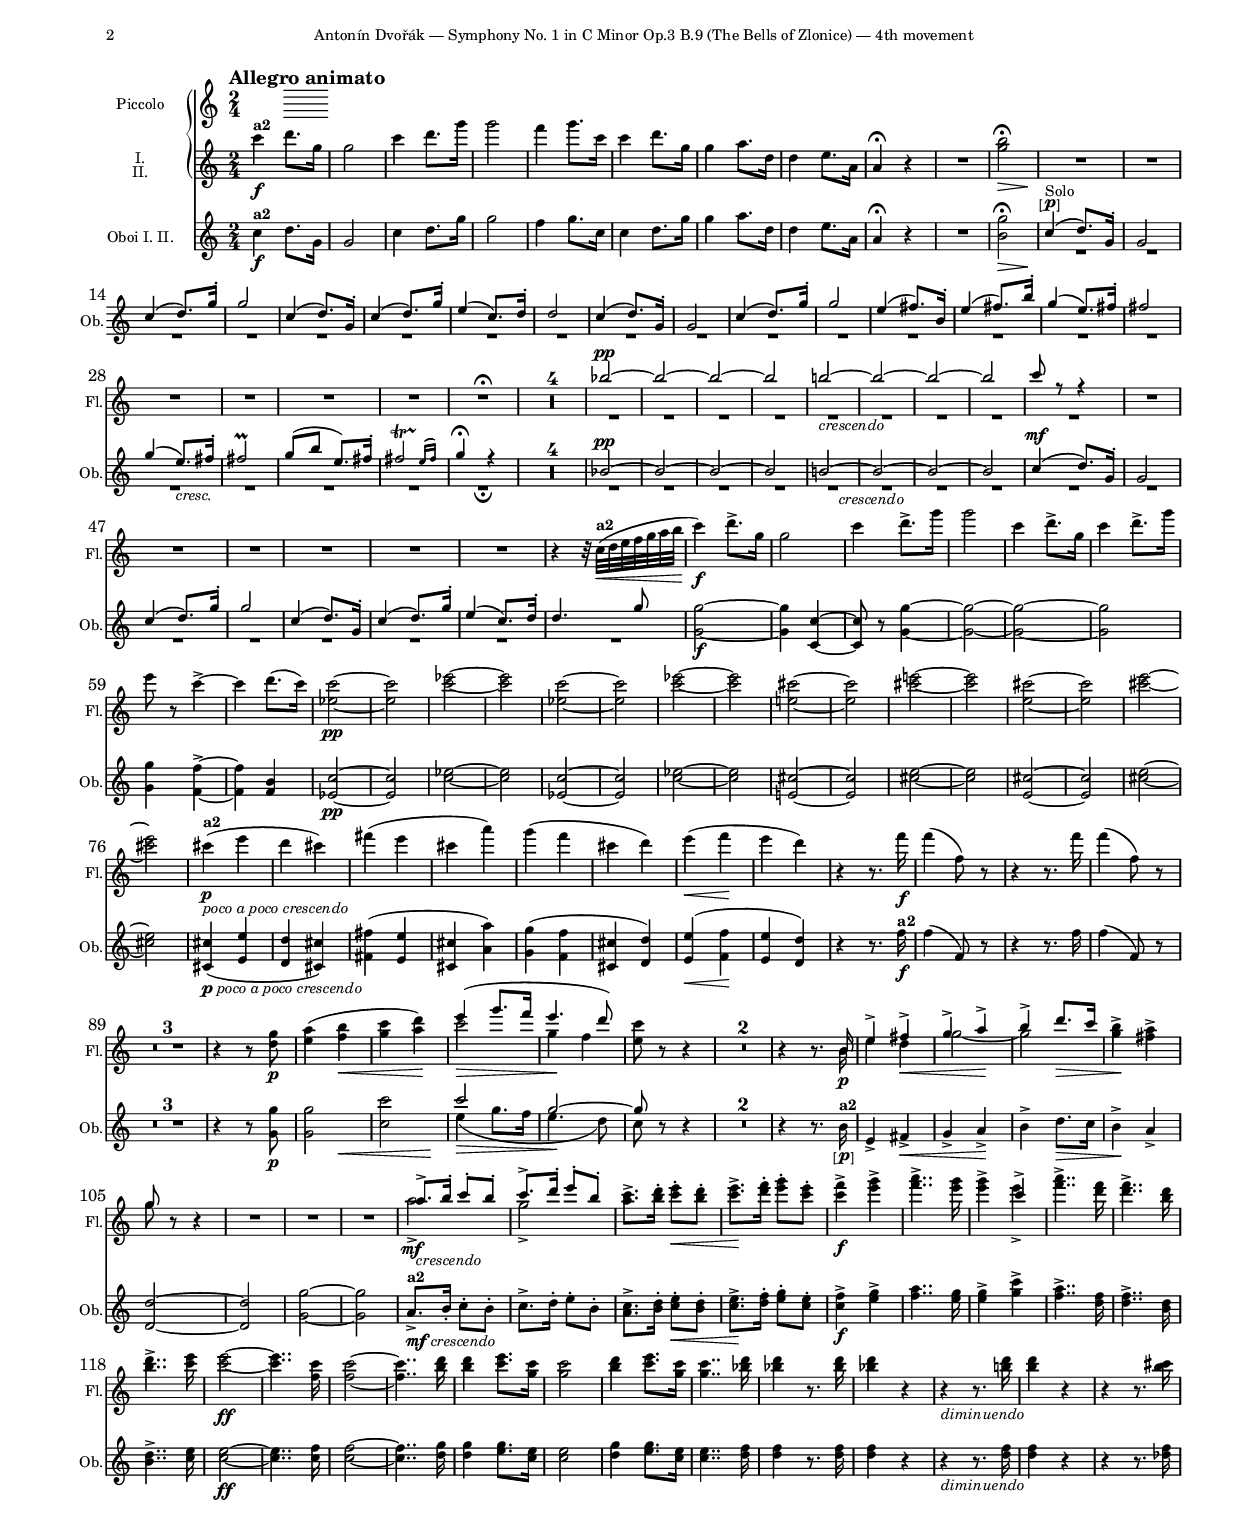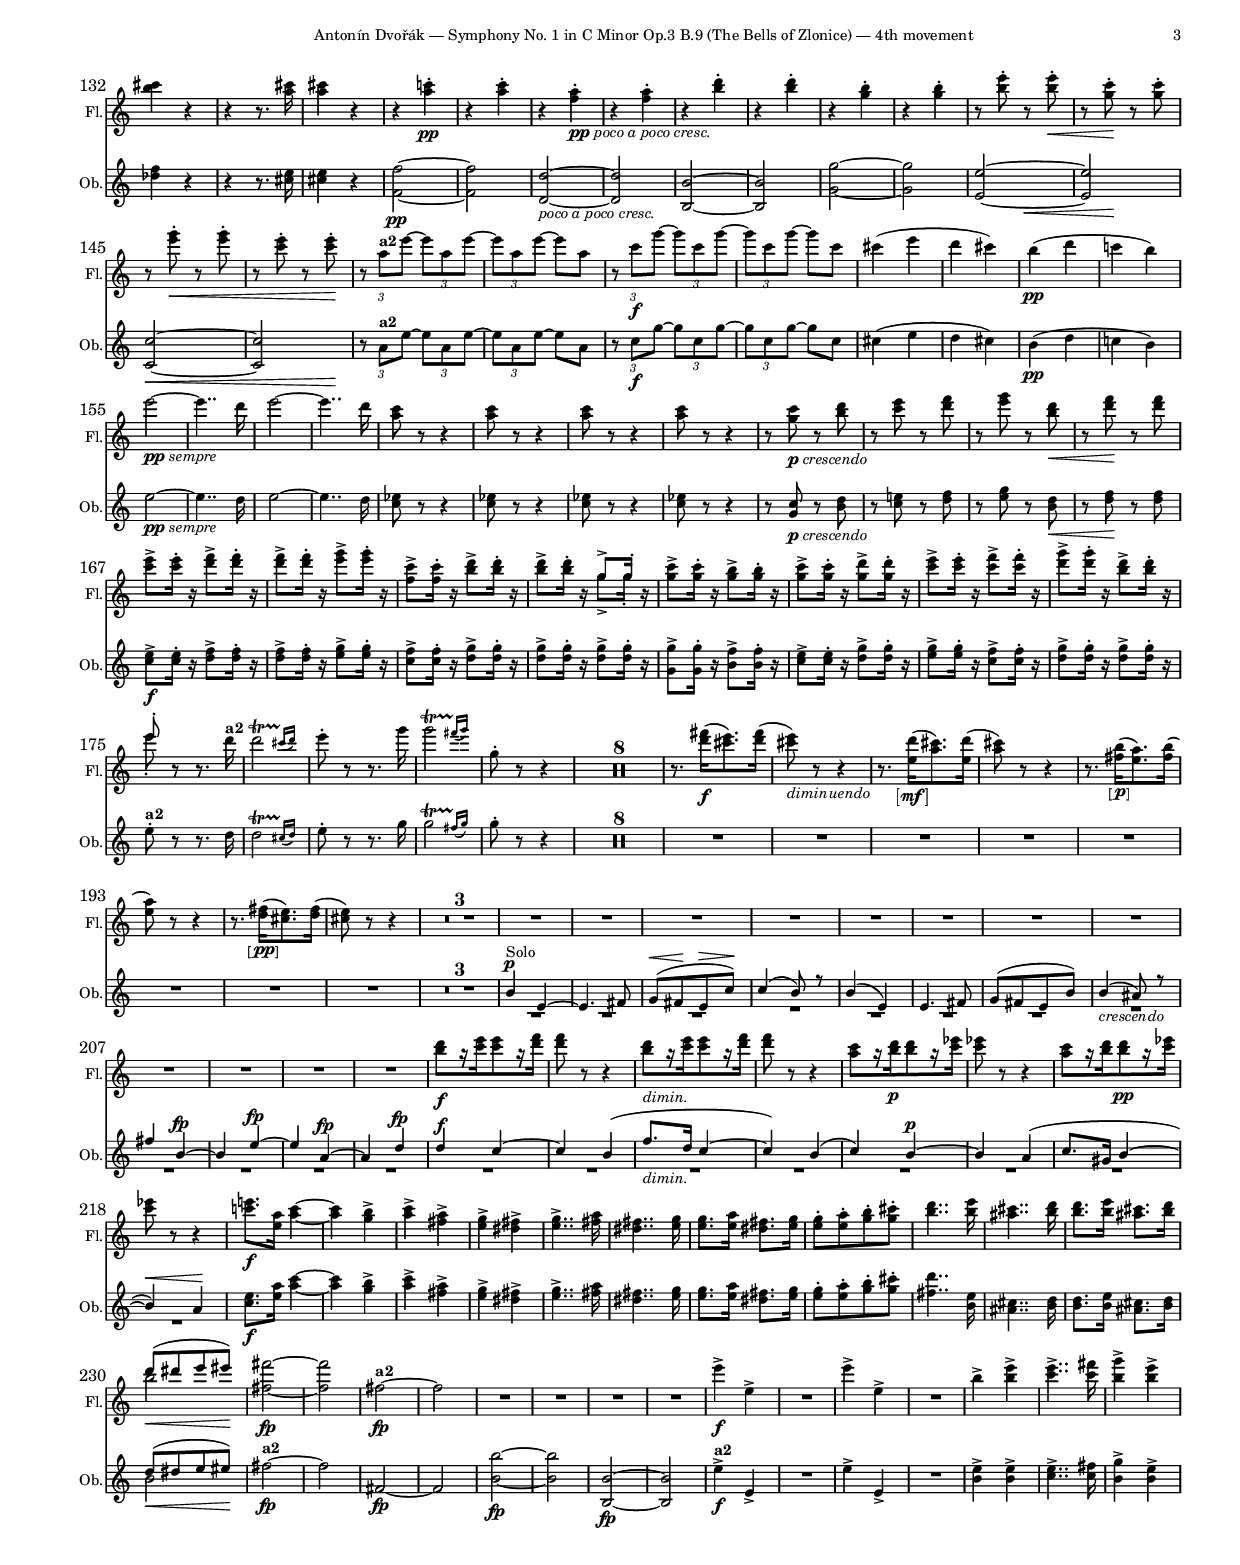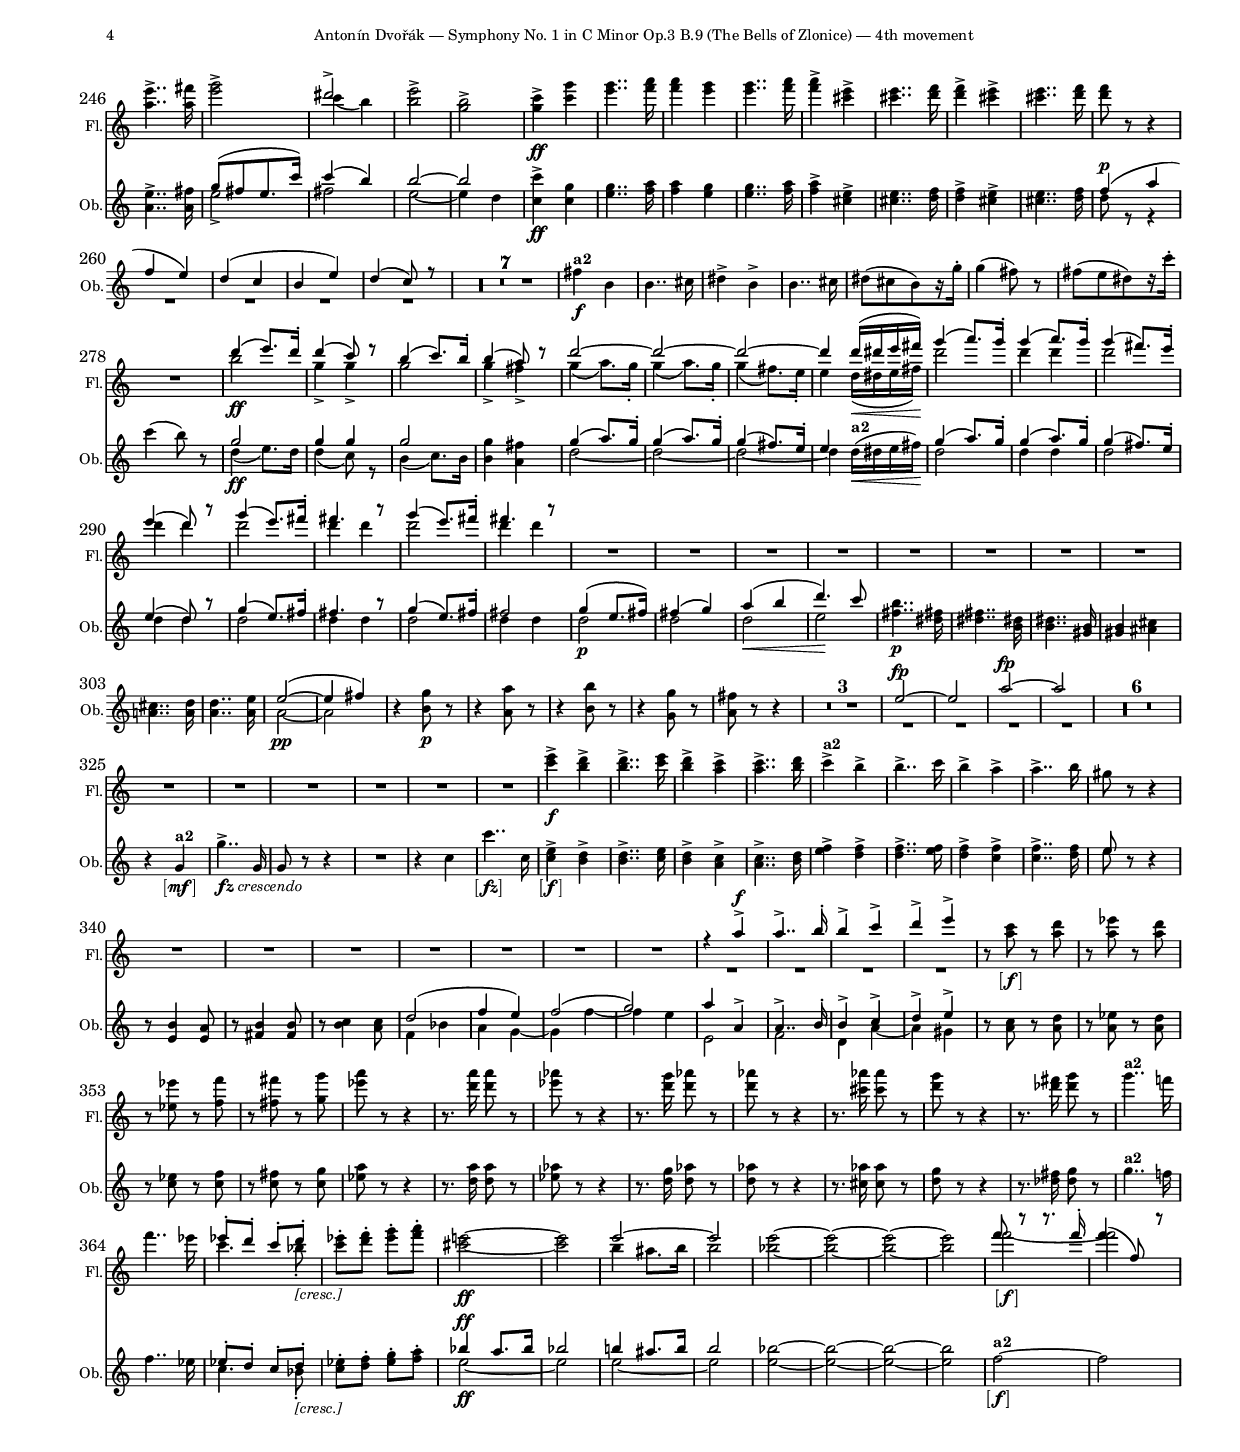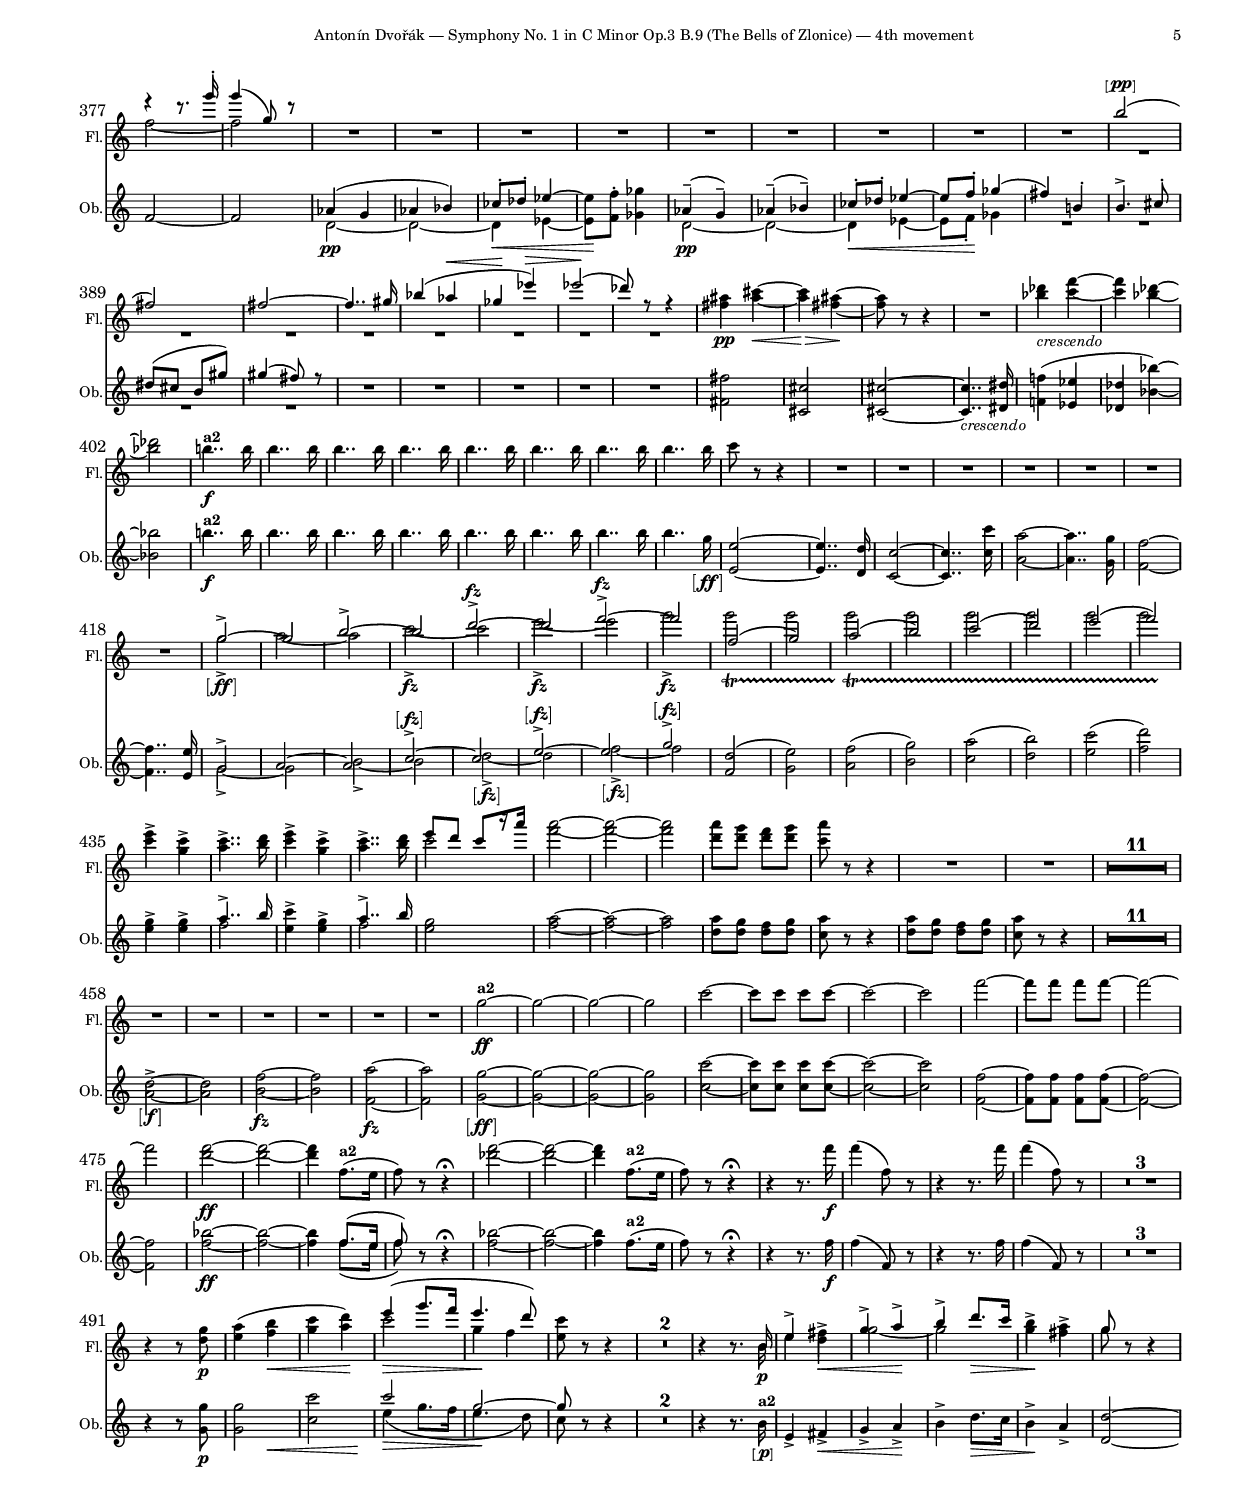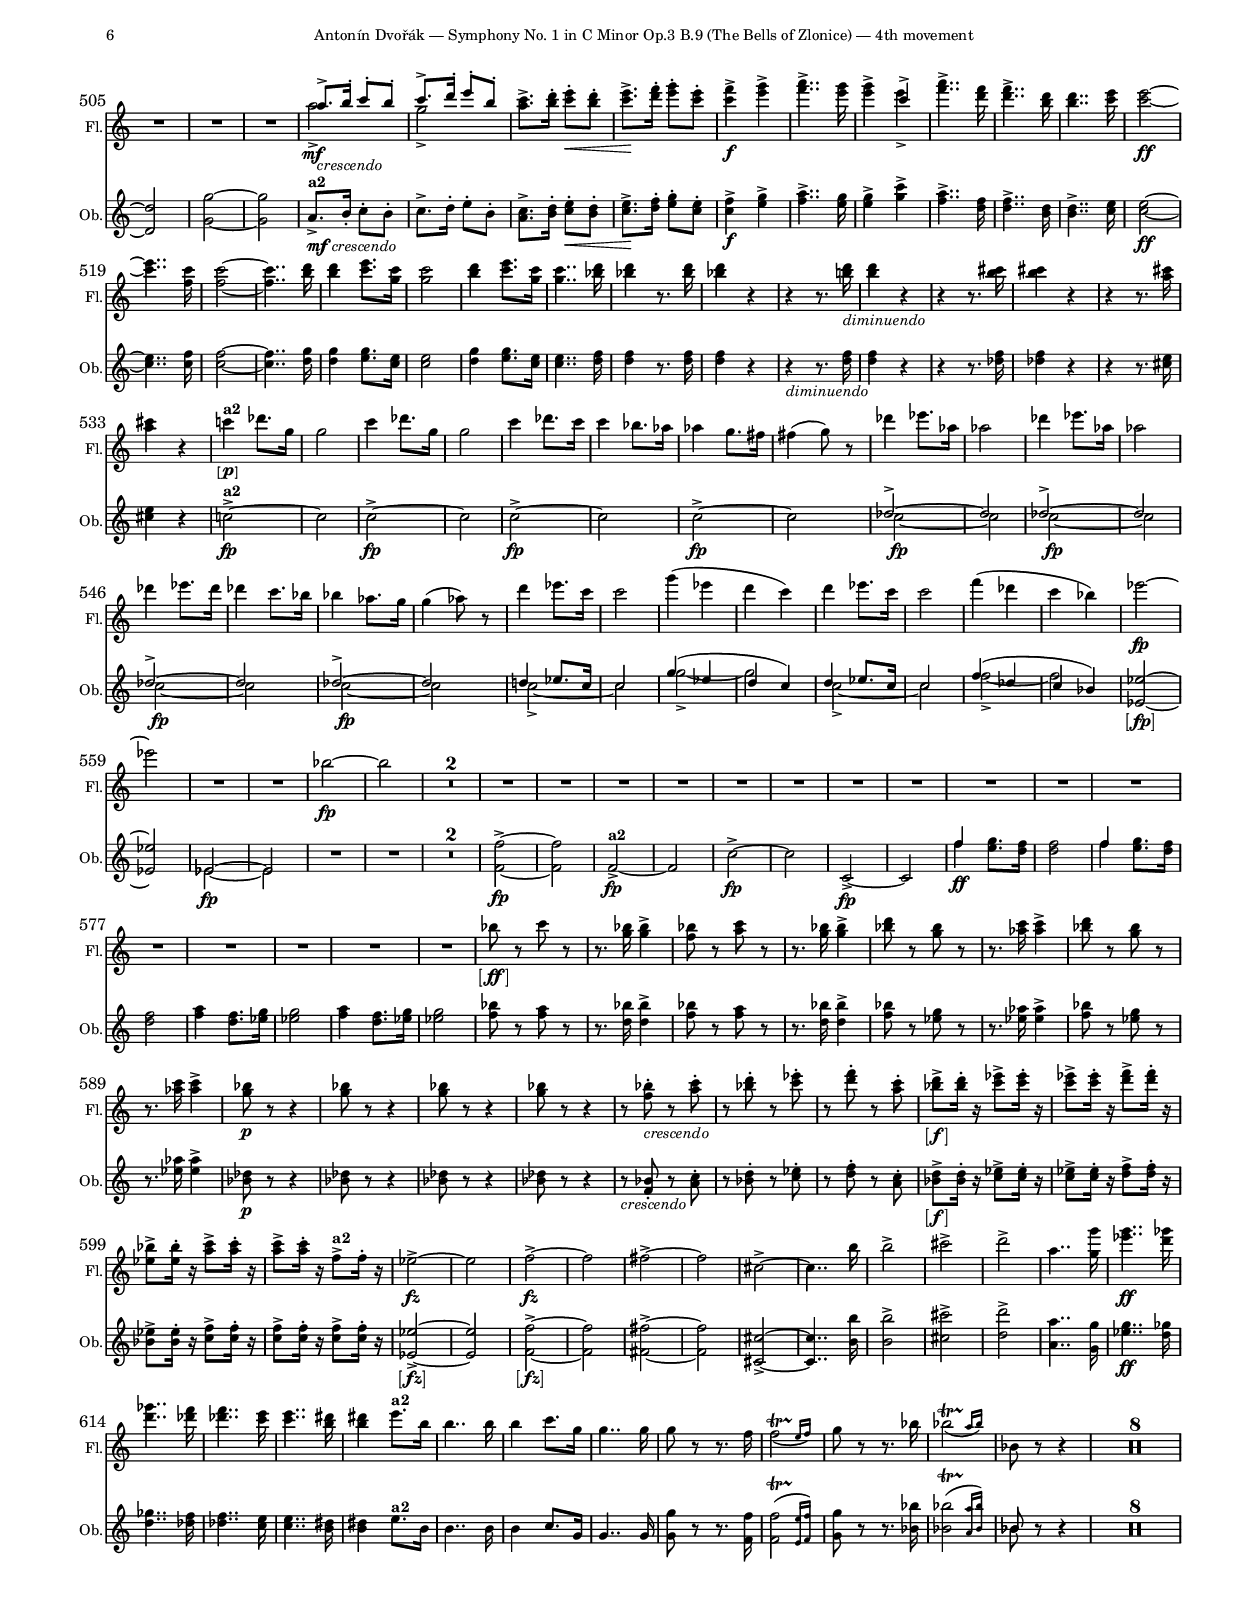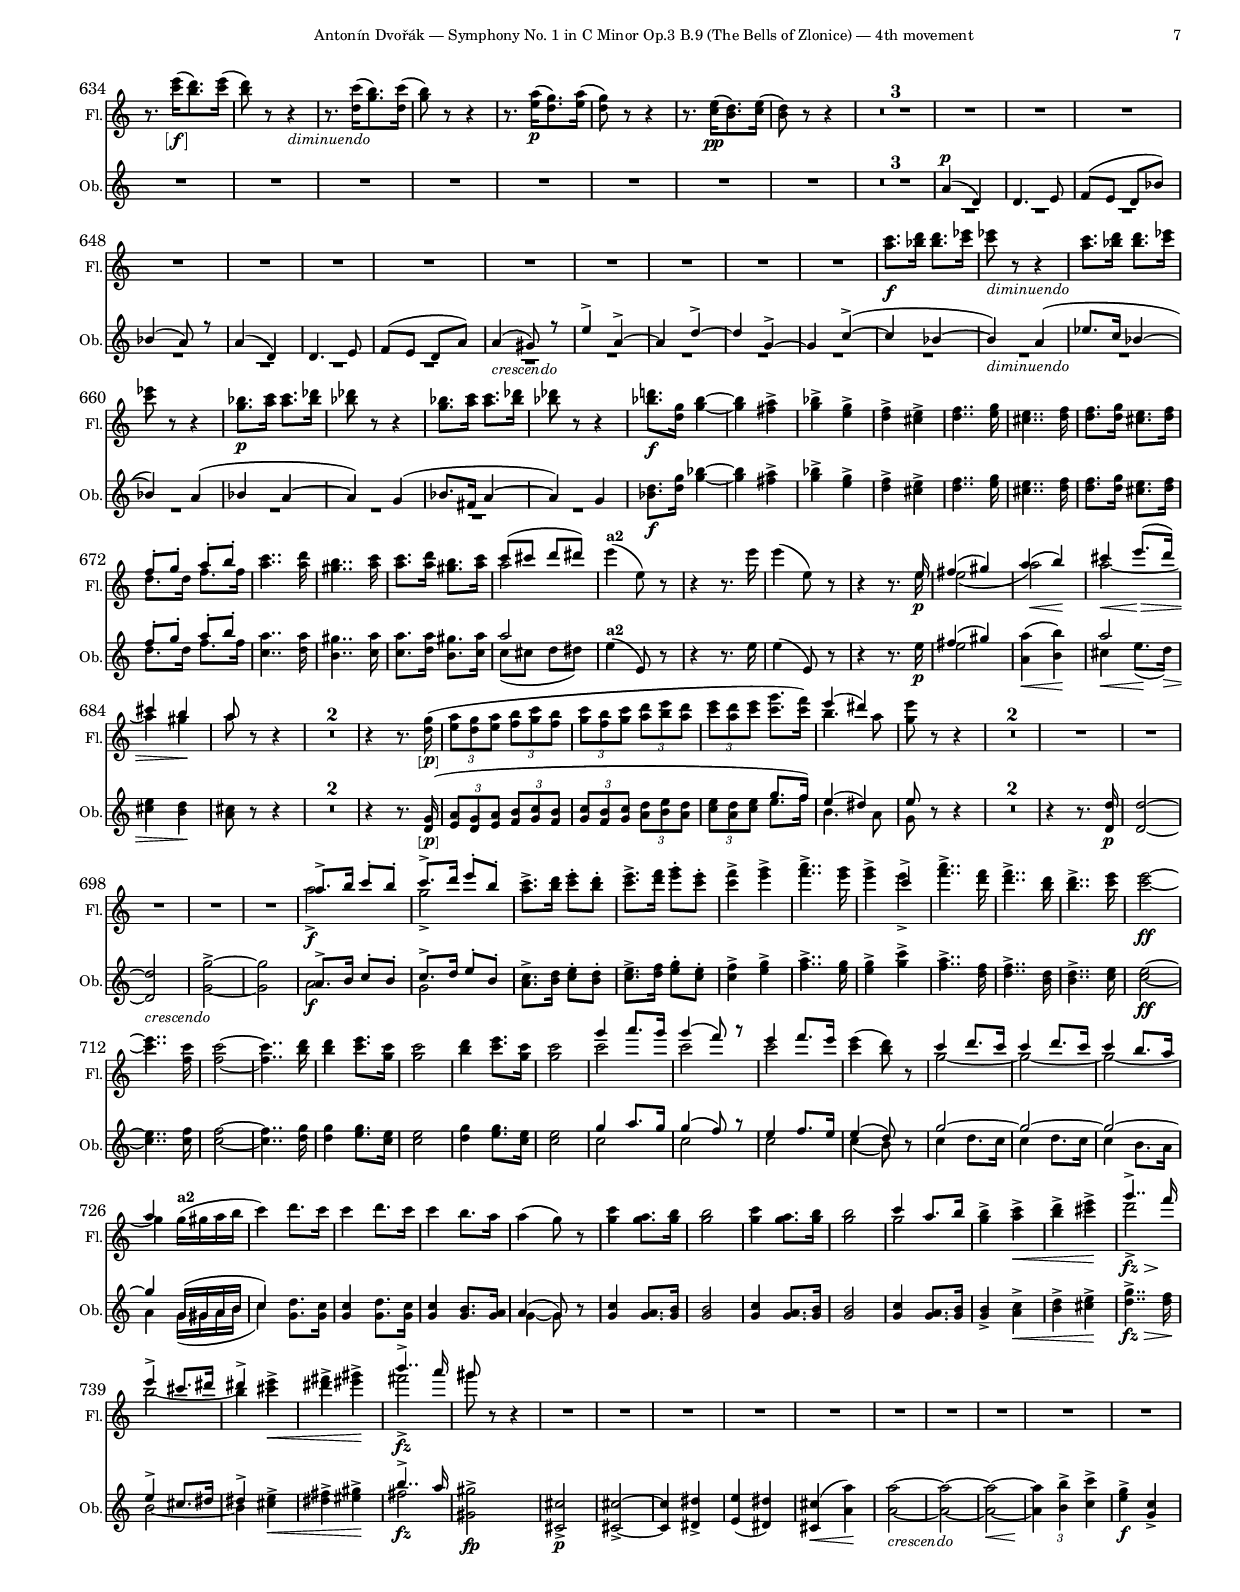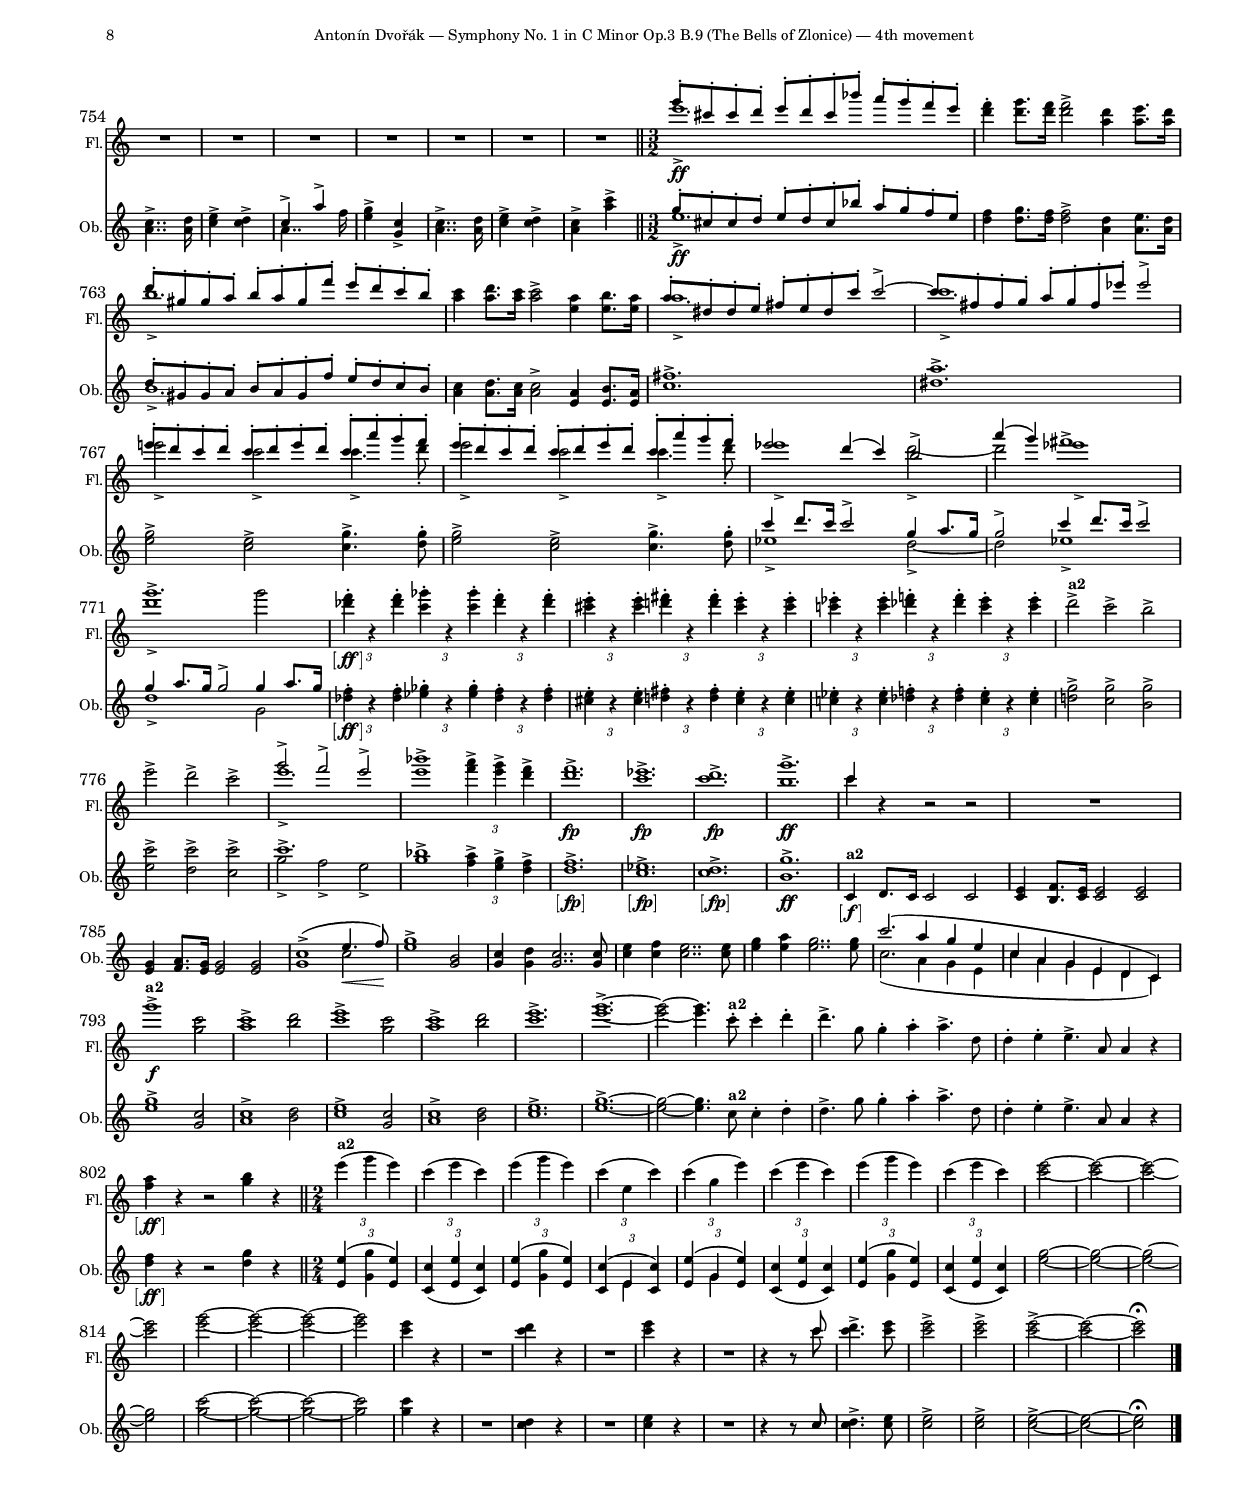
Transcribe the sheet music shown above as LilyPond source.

%###############################################################################
%#                                 H E A D E R                                 #
%###############################################################################
%
%  Composer           : Antonín Dvořák(1841 - 1904)
%  work               : Symphony No. 1 in C Minor Op.3 B.9 (The Bells of
%                       Zlonice)
%  Source             : Souborné vydání díla, series 3, vol.1. Prague SHV,
%                       1961. Plate H 3225. 
%  Type of score      : Score conductor mvt IV
%  Typesetter         : Sébastien MANEN
%  date of initiation : Monday 19 August 2024, 16:45
%
%###############################################################################
%#                          I N C L U D E   F I L E S                          #
%###############################################################################
\version "2.24.3"
\include "./00-Common/DvorakSymph1_Header.ily"
%  work        : Symphony No. 1 in C Minor Op.3 B.9 (The Bells of Zlonice)
%  typesetter  : Sébastien MANEN
%  date        : Monday 19 August 2024, 16:45
%###############################################################################
%#                          P A P E R   S E C T I O N                          #
%###############################################################################
\paper {
	ragged-last-bottom = ##t
	ragged-bottom = ##t
	left-margin = 18 \mm
%	indent = 0
%	annotate-spacing = ##t
%	max-systems-per-page = 1
%	first-page-number = 0
%	slashSeparator = \markup {
%		\center-align \hspace #-6
%		\vcenter \combine
%		\beam #3.3 #0.5 #0.54
%		\raise #1.24 \beam #3.3 #0.5 #0.54
%	}
%	system-separator-markup = \slashSeparator
	bookTitleMarkup = \markup {
		\column {
			\vspace #15
			\fill-line {
				\fromproperty #'header:composer
			}
			\vspace #10
			\fill-line {
				\fromproperty #'header:title
			}
			\vspace #10
			\fill-line {
				\fromproperty #'header:subtitle
			}
		}
	}
	oddHeaderMarkup = \markup {
		\unless \on-first-page \fill-line {
			\null
			\center-column {
				\fromproperty #'header:subsubtitle
				\fromproperty #'header:instrument
				\vspace #1
			}
			\fromproperty #'page:page-number-string
		}
	}
	evenHeaderMarkup = \markup {
		\unless \on-first-page \fill-line {
			\fromproperty #'page:page-number-string
			\center-column {
				\fromproperty #'header:subsubtitle
				\fromproperty #'header:instrument
				\vspace #1
			}
			\null
		}
	}
	oddFooterMarkup = \markup {
		\column {
			\fill-line {
				\if \on-page #1 \fromproperty #'header:copyright
			}
		}
	}
}

%  work        : Symphony No. 1 in C Minor Op.3 B.9 (The Bells of Zlonice)
%  typesetter  : Sébastien MANEN
%  date        : Monday 19 August 2024, 16:45
%###############################################################################
%#                 T I M E   A N D   T E M P O   S E C T I O N                 #
%###############################################################################
timeMvtI = {
	\time 2/2
	\tempo "Maestoso"
}
timeMvtII = {
	\time 2/4
	\tempo "Adagio di molto"
}
timeMvtIII = {
	\time 2/4
	\tempo "Allegretto"
}
timeMvtIV = {
	\time 2/4
	\tempo "Allegro animato"
}

%  work        : Symphony No. 1 in C Minor Op.3 B.9 (The Bells of Zlonice)
%  typesetter  : Sébastien MANEN
%  date        : Monday 19 August 2024, 16:45
%###############################################################################
%#                         L A Y O U T   S E C T I O N                         #
%###############################################################################
#(set-global-staff-size 13) % 13
\layout {
	#(layout-set-staff-size 13) % 13
%	\set Score.alternativeNumberingStyle = #'numbers
	\set Score.rehearsalMarkFormatter = #format-mark-alphabet
	\set Staff.soloText = #"I"
	\set Staff.soloIIText = #"II"
	\set Staff.aDueText = #"a2"
	\compressEmptyMeasures
	\context {
		\Score
		\override MetronomeMark.font-size = #2
%		\override RehearsalMark.font-size = #8 % 8
%		\override RehearsalMark.extra-spacing-width = #'(-0.2 . 0.2)
%		\override RehearsalMark.extra-spacing-width = #'(-0.7 . 0.7)
%		\override RehearsalMark.outside-staff-priority = ##f
		\override BarNumber.font-size = #1 % 3
	}
	\context {
		\StaffGroup
		\override SystemStartBracket.collapse-height = #4
	}
	\context {
		\Staff
		\RemoveEmptyStaves
%		\RemoveAllEmptyStaves
		\consists #Measure_counter_engraver
		\override StaffEllipsis.break-visibility = ##(#f #f #f)
	}
	\context {
		\RhythmicStaff
		\RemoveAllEmptyStaves
	}
	\context {
		\Voice
		\override TupletBracket.bracket-visibility = ##f
		\override Hairpin.to-barline = ##f
		\override TupletNumber.avoid-slur = #'ignore
		\override TrillSpanner.bound-details.right.padding = #1  % 1.8
		\override TrillSpanner.bound-details.right.end-on-accidental = ##f
		\override TrillSpanner.bound-details.right.adjust-on-neighbor = ##f
		\override TrillSpanner.to-barline = ##f
		\override Hairpin.height = #0.55
		\override DynamicTextSpanner.font-size = #1
%		\override DynamicText.font-size = #1
%		\override TextScript.font-size = #1
	}
}
layoutHorn = {
	\set Staff.soloText = #"III"
	\set Staff.soloIIText = #"IV"
	\set Staff.aDueText = #"a2"
}
layoutPosaune = {
	\set Staff.soloText = #"III"
	\set Staff.soloIIText = #"Tuba"
	\set Staff.aDueText = #"a2"
}

%  work        : Symphony No. 1 in C Minor Op.3 B.9 (The Bells of Zlonice)
%  typesetter  : Sébastien MANEN
%  date        : Monday 19 August 2024, 16:45
%###############################################################################
%#                     S T A F F   N A M E   :   M V T   I                     #
%###############################################################################
nameStaffIMvtI = {
	\set Staff.instrumentName = "Flauti I. II."
	\set Staff.shortInstrumentName = "Fl."
	\set Staff.midiInstrument = #""
}
nameStaffIIMvtI = {
	\set Staff.instrumentName = "Oboi I. II."
	\set Staff.shortInstrumentName = "Ob."
	\set Staff.midiInstrument = #""
}
nameStaffIIIMvtI = {
	\set Staff.instrumentName = "Corno Inglese"
	\set Staff.shortInstrumentName = "Cor. Ing."
	\set Staff.midiInstrument = #""
}
nameStaffIVMvtI = {
	\set Staff.instrumentName = \markup {
		\center-column {
			\lower #1 "Clarinetti" "I. II. In B"
		}
	}
	\set Staff.shortInstrumentName = "Cl. in B"
	\set Staff.midiInstrument = #""
}
nameStaffVMvtI = {
	\set Staff.instrumentName = "FagottI I. II."
	\set Staff.shortInstrumentName = "Fag."
	\set Staff.midiInstrument = #""
}
nameStaffVIMvtI = {
	\set Staff.instrumentName = "I. II. In F"
	\set Staff.shortInstrumentName = \markup {
		\line {
			\hspace #5 \lower #1.5 "in F"
			\center-column {
				"I." "II."
			}
		}
	}
	\set Staff.midiInstrument = #""
}
nameStaffVIIMvtI = {
	\set Staff.instrumentName = "III. IV. in Es"
	\set Staff.shortInstrumentName = \markup {
		\line {
			\hspace #5 \lower #1.5 "in Es"
			\center-column {
				"III" "IV"
			}
		}
	}
	\set Staff.midiInstrument = #""
}
nameStaffVIIIMvtI = {
	\set Staff.instrumentName = \markup {
		\center-column {
			\lower #1 "Trombe" "I. II. In Es"
		}
	}
	\set Staff.shortInstrumentName = "Tr. in Es"
	\set Staff.midiInstrument = #""
}
nameStaffIXMvtI = {
	\set Staff.instrumentName = \markup {
		\center-column {
			\lower #1 "I." "II."
		}
	}
	\set Staff.shortInstrumentName = \markup {
		\center-column {
			\lower #1 "I." "II."
		}
	}
	\set Staff.midiInstrument = #""
}
nameStaffXMvtI = {
	\set Staff.instrumentName = "III."
	\set Staff.shortInstrumentName = "III."
	\set Staff.midiInstrument = #""
}
nameStaffXIMvtI = {
	\set Staff.instrumentName = \markup {
		\center-column {
			\lower #1 "Timpani" "in C G Es"
		}
	}
	\set Staff.shortInstrumentName = "Timp."
	\set Staff.midiInstrument = #""
}
nameStaffXIIMvtI = {
	\set Staff.instrumentName = "I."
	\set Staff.shortInstrumentName = "I."
	\set Staff.midiInstrument = #""
}
nameStaffXIIIMvtI = {
	\set Staff.instrumentName = "II."
	\set Staff.shortInstrumentName = "II."
	\set Staff.midiInstrument = #""
}
nameStaffXIVMvtI = {
	\set Staff.instrumentName = "Viola"
	\set Staff.shortInstrumentName = "Vla."
	\set Staff.midiInstrument = #""
}
nameStaffXVMvtI = {
	\set Staff.instrumentName = "Violoncelli"
	\set Staff.shortInstrumentName = "Vlc."
	\set Staff.midiInstrument = #""
}
nameStaffXVIMvtI = {
	\set Staff.instrumentName = "Contrabassi"
	\set Staff.shortInstrumentName = "Cb."
	\set Staff.midiInstrument = #""
}
%###############################################################################
%#                    S T A F F   N A M E   :   M V T   I I                    #
%###############################################################################
nameStaffIMvtII = {
	\set Staff.instrumentName = "Flauti I. II."
	\set Staff.shortInstrumentName = "Fl."
	\set Staff.midiInstrument = #""
}
nameStaffIIMvtII = {
	\set Staff.instrumentName = "Oboi I. II."
	\set Staff.shortInstrumentName = "Ob."
	\set Staff.midiInstrument = #""
}
nameStaffIIIMvtII = {
	\set Staff.instrumentName = \markup {
		\center-column {
			\lower #1 "Clarinetti" "I. II. In B"
		}
	}
	\set Staff.shortInstrumentName = "Cl. in B"
	\set Staff.midiInstrument = #""
}
nameStaffIVMvtII = {
	\set Staff.instrumentName = "FagottI I. II."
	\set Staff.shortInstrumentName = "Fag."
	\set Staff.midiInstrument = #""
}
nameStaffVMvtII = {
	\set Staff.instrumentName = "Corni I. II. in Es"
	\set Staff.shortInstrumentName = \markup {
		\line {
			\hspace #5 \lower #1.5 "in Es"
			\center-column {
				"I." "II."
			}
		}
	}
	\set Staff.midiInstrument = #""
}
nameStaffVIMvtII = {
	\set Staff.instrumentName = \markup {
		\center-column {
			\lower #1 "Trombe" "I. II. In Es"
		}
	}
	\set Staff.shortInstrumentName = "Tr. In Es"
	\set Staff.midiInstrument = #""
}
nameStaffVIIMvtII = {
	\set Staff.instrumentName = \markup {
		\center-column {
			\lower #1 "Timpani" "in Es C G"
		}
	}
	\set Staff.shortInstrumentName = "Timp."
	\set Staff.midiInstrument = #""
}
nameStaffVIIIMvtII = {
	\set Staff.instrumentName = "I."
	\set Staff.shortInstrumentName = "I."
	\set Staff.midiInstrument = #""
}
nameStaffIXMvtII = {
	\set Staff.instrumentName = "II."
	\set Staff.shortInstrumentName = "II."
	\set Staff.midiInstrument = #""
}
nameStaffXMvtII = {
	\set Staff.instrumentName = "Viola"
	\set Staff.shortInstrumentName = "Vla."
	\set Staff.midiInstrument = #""
}
nameStaffXIMvtII = {
	\set Staff.instrumentName = "Violoncelli"
	\set Staff.shortInstrumentName = "Vlc."
	\set Staff.midiInstrument = #""
}
nameStaffXIIMvtII = {
	\set Staff.instrumentName = "Contrabassi"
	\set Staff.shortInstrumentName = "Cb."
	\set Staff.midiInstrument = #""
}
%###############################################################################
%#                   S T A F F   N A M E   :   M V T   I I I                   #
%###############################################################################
nameStaffIMvtIII = {
	\set Staff.instrumentName = "Flauti I. II."
	\set Staff.shortInstrumentName = "Fl."
	\set Staff.midiInstrument = #""
}
nameStaffIIMvtIII = {
	\set Staff.instrumentName = "Oboi I. II."
	\set Staff.shortInstrumentName = "Ob."
	\set Staff.midiInstrument = #""
}
nameStaffIIIMvtIII = {
	\set Staff.instrumentName = \markup {
		\center-column {
			\lower #1 "Clarinetti" "I. II. In B"
		}
	}
	\set Staff.shortInstrumentName = "Cl. in B"
	\set Staff.midiInstrument = #""
}
nameStaffIVMvtIII = {
	\set Staff.instrumentName = "FagottI I. II."
	\set Staff.shortInstrumentName = "Fag."
	\set Staff.midiInstrument = #""
}
nameStaffVMvtIII = {
	\set Staff.instrumentName = "Corni I. II. in Es"
	\set Staff.shortInstrumentName = \markup {
		\line {
			\hspace #5 \lower #1.5 "in Es"
			\center-column {
				"I." "II."
			}
		}
	}
	\set Staff.midiInstrument = #""
}
nameStaffVIMvtIII = {
	\set Staff.instrumentName = \markup {
		\center-column {
			\lower #1 "Trombe" "I. II. In Es"
		}
	}
	\set Staff.shortInstrumentName = "Tr. In Es"
	\set Staff.midiInstrument = #""
}
nameStaffVIIMvtIII = {
	\set Staff.instrumentName = \markup {
		\center-column {
			\lower #1 "I." "II."
		}
	}
	\set Staff.shortInstrumentName = \markup {
		\center-column {
			\lower #1 "I." "II."
		}
	}
	\set Staff.midiInstrument = #""
}
nameStaffVIIIMvtIII = {
	\set Staff.instrumentName = "III."
	\set Staff.shortInstrumentName = "III."
	\set Staff.midiInstrument = #""
}
nameStaffIXMvtIII = {
	\set Staff.instrumentName = \markup {
		\center-column {
			\lower #1 "Timpani" "in G B C"
		}
	}
	\set Staff.shortInstrumentName = "Timp."
	\set Staff.midiInstrument = #""
}
nameStaffXMvtIII = {
	\set Staff.instrumentName = "I."
	\set Staff.shortInstrumentName = "I."
	\set Staff.midiInstrument = #""
}
nameStaffXIMvtIII = {
	\set Staff.instrumentName = "II."
	\set Staff.shortInstrumentName = "II."
	\set Staff.midiInstrument = #""
}
nameStaffXIIMvtIII = {
	\set Staff.instrumentName = "Viola"
	\set Staff.shortInstrumentName = "Vla."
	\set Staff.midiInstrument = #""
}
nameStaffXIIIMvtIII = {
	\set Staff.instrumentName = "Violoncelli"
	\set Staff.shortInstrumentName = "Vlc."
	\set Staff.midiInstrument = #""
}
nameStaffXIVMvtIII = {
	\set Staff.instrumentName = "Contrabassi"
	\set Staff.shortInstrumentName = "Cb."
	\set Staff.midiInstrument = #""
}
%###############################################################################
%#                    S T A F F   N A M E   :   M V T   I V                    #
%###############################################################################
nameStaffIMvtIV = {
	\set Staff.instrumentName = "Piccolo"
	\set Staff.shortInstrumentName = "Picc."
	\set Staff.midiInstrument = #""
}
nameStaffIIMvtIV = {
	\set Staff.instrumentName = \markup {
		\center-column {
			\lower #1 "I." "II."
		}
	}
	\set Staff.shortInstrumentName = "Fl."
	\set Staff.midiInstrument = #""
}
nameStaffIIIMvtIV = {
	\set Staff.instrumentName = "Oboi I. II."
	\set Staff.shortInstrumentName = "Ob."
	\set Staff.midiInstrument = #""
}
nameStaffIVMvtIV = {
	\set Staff.instrumentName = \markup {
		\center-column {
			\lower #1 "Clarinetti" "I. II. In B"
		}
	}
	\set Staff.shortInstrumentName = "Cl. in B"
	\set Staff.midiInstrument = #""
}
nameStaffVMvtIV = {
	\set Staff.instrumentName = "FagottI I. II."
	\set Staff.shortInstrumentName = "Fag."
	\set Staff.midiInstrument = #""
}
nameStaffVIMvtIV = {
	\set Staff.instrumentName = "Corni I. II. in C"
	\set Staff.shortInstrumentName = \markup {
		\line {
			\hspace #5 \lower #1.5 "in C"
			\center-column {
				"I." "II."
			}
		}
	}
	\set Staff.midiInstrument = #""
}
nameStaffVIIMvtIV = {
	\set Staff.instrumentName = \markup {
		\center-column {
			\lower #1 "Trombe" "I. II. In C"
		}
	}
	\set Staff.shortInstrumentName = "Tr. In C"
	\set Staff.midiInstrument = #""
}
nameStaffVIIIMvtIV = {
	\set Staff.instrumentName = \markup {
		\center-column {
			\lower #1 "I." "II."
		}
	}
	\set Staff.shortInstrumentName = \markup {
		\center-column {
			\lower #1 "I." "II."
		}
	}
	\set Staff.midiInstrument = #""
}
nameStaffIXMvtIV = {
	\set Staff.instrumentName = "III."
	\set Staff.shortInstrumentName = "III."
	\set Staff.midiInstrument = #""
}
nameStaffXMvtIV = {
	\set Staff.instrumentName = \markup {
		\center-column {
			\lower #1 "Timpani" "in C H G"
		}
	}
	\set Staff.shortInstrumentName = "Timp."
	\set Staff.midiInstrument = #""
}
nameStaffXIMvtIV = {
	\set Staff.instrumentName = "I."
	\set Staff.shortInstrumentName = "I."
	\set Staff.midiInstrument = #""
}
nameStaffXIIMvtIV = {
	\set Staff.instrumentName = "II."
	\set Staff.shortInstrumentName = "II."
	\set Staff.midiInstrument = #""
}
nameStaffXIIIMvtIV = {
	\set Staff.instrumentName = "Viola"
	\set Staff.shortInstrumentName = "Vla."
	\set Staff.midiInstrument = #""
}
nameStaffXIVMvtIV = {
	\set Staff.instrumentName = "Violoncelli"
	\set Staff.shortInstrumentName = "Vlc."
	\set Staff.midiInstrument = #""
}
nameStaffXVMvtIV = {
	\set Staff.instrumentName = "Contrabassi"
	\set Staff.shortInstrumentName = "Cb."
	\set Staff.midiInstrument = #""
}

%  work        : Symphony No. 1 in C Minor Op.3 B.9 (The Bells of Zlonice)
%  typesetter  : Sébastien MANEN
%  date        : Monday 19 August 2024, 16:45
%###############################################################################
%#               G R A N D   S T A F F   N A M E   :   M V T   I               #
%###############################################################################
nameGrandStaffIMvtI = {
	\set Staff.instrumentName = "Corni"
	\set Staff.shortInstrumentName = "Cor."
	\set Staff.midiInstrument = #""
}
nameGrandStaffIIMvtI = {
	\set Staff.instrumentName = "Tromboni"
	\set Staff.shortInstrumentName = "Tb."
	\set Staff.midiInstrument = #""
}
nameGrandStaffIIIMvtI = {
	\set Staff.instrumentName = "Violini"
	\set Staff.shortInstrumentName = "Vln."
	\set Staff.midiInstrument = #""
}
%###############################################################################
%#              G R A N D   S T A F F   N A M E   :   M V T   I I              #
%###############################################################################
nameGrandStaffIMvtII = {
	\set Staff.instrumentName = "Violini"
	\set Staff.shortInstrumentName = "Vln."
	\set Staff.midiInstrument = #""
}
%###############################################################################
%#             G R A N D   S T A F F   N A M E   :   M V T   I I I             #
%###############################################################################
nameGrandStaffIMvtIII = {
	\set Staff.instrumentName = "Tromboni"
	\set Staff.shortInstrumentName = "Tb."
	\set Staff.midiInstrument = #""
}
nameGrandStaffIIMvtIII = {
	\set Staff.instrumentName = "Violini"
	\set Staff.shortInstrumentName = "Vln."
	\set Staff.midiInstrument = #""
}
%###############################################################################
%#              G R A N D   S T A F F   N A M E   :   M V T   I V              #
%###############################################################################
nameGrandStaffIMvtIV = {
	\set Staff.instrumentName = "Tromboni"
	\set Staff.shortInstrumentName = "Tb."
	\set Staff.midiInstrument = #""
}
nameGrandStaffIIMvtIV = {
	\set Staff.instrumentName = "Violini"
	\set Staff.shortInstrumentName = "Vln."
	\set Staff.midiInstrument = #""
}

%  work        : Symphony No. 1 in C Minor Op.3 B.9 (The Bells of Zlonice)
%  typesetter  : Sébastien MANEN
%  date        : Monday 19 August 2024, 16:45
%###############################################################################
%#                       T E M P I   C O N D U C T O R S                       #
%###############################################################################
tempiMvtI = {
	\tempo "Maestoso"
	s1*8
	% bar 9
	\tempo "Allegro"
	s2.*242
	% bar 251
	\tempo "tranquillo"
	s2.*129 s2
	% bar 380.66
	\tempo "ritard."
	s4 s2.
	% bar 382
	\tempo "a tempo"
}
tempiMvtII = {
	\tempo "Adagio di molto"
}
tempiMvtIII = {
	\tempo "Allegretto"
}
tempiMvtIV = {
	\tempo "Allegro animato"
}
%###############################################################################
%#                            T E M P I   P A R T S                            #
%###############################################################################
tempiPartMvtI = {
	\tempo "Maestoso"
}
tempiPartMvtII = {
	\tempo "Adagio di molto"
}
tempiPartMvtIII = {
	\tempo "Allegretto"
}
tempiPartMvtIV = {
	\tempo "Allegro animato"
}

%  work        : Symphony No. 1 in C Minor Op.3 B.9 (The Bells of Zlonice)
%  typesetter  : Sébastien MANEN
%  date        : Monday 19 August 2024, 16:45
%###############################################################################
%#                      S H O R T C U T S   S E C T I O N                      #
%###############################################################################
pococrescendo = \markup {\italic {poco crescendo}}
crescmarkup = \markup {\italic {cresc.}}
legato = \markup {\italic {legato}}
crescendo = \markup {\italic {crescendo}}
diminuendo = \markup {\italic {diminuendo}}
pocoapococrescendo = \markup {\italic {poco a poco crescendo}}
dimmarkup = \markup {\italic {dim.}}
dimin = \markup {\italic {dimin.}}
dolce = \markup {\italic {dolce}}
marcato = \markup {\italic {marcato}}
fdiminuendo = \markup {\dynamic f \italic {diminuendo}}
ppsempre = \markup {\dynamic pp \italic {sempre}}
staccato = \markup {\italic {staccato}}
stacc = \markup {\italic {stacc.}}
aII = \markup {\bold a2}
fzcresc = \markup {\dynamic fz \italic {cresc.}}
energico = \markup {\italic {energico}}
semprepp = \markup {\italic {sempre} \dynamic pp}
soli = \markup {Soli}
pcresc = \markup {\dynamic p \italic {cresc.}}
flegato = \markup {\dynamic f \italic {legato}}
solo = \markup {Solo}
ppdolce = \markup {\dynamic pp \italic {dolce}}
fmarcato = \markup {\dynamic f \italic {marcato}}
pdolce = \markup {\dynamic p \italic {dolce}}
pizz = \markup {\italic {pizz.}}
arco = \markup {\italic {arco}}
spiccato = \markup {\italic {spiccato}}
sulg = \markup {sul G}
ppstacc = \markup {\dynamic pp \italic {stacc.}}
pdim = \markup {\dynamic p \italic {dim.}}
pocoapococresc = \markup {\italic {poco a poco cresc.}}
div = \markup {div.}
marc = \markup {\italic {marc.}}
sempre = \markup {\italic {sempre}}
flegatosempre = \markup {\dynamic f \italic {legato sempre}}
pococresc = \markup {\italic {poco cresc.}}
sole = \markup {Sole}
sulg = \markup {sul G}
velmijemnedelicatissimo = \markup {\italic {velmi jemně [delicatissimo]}}
espressivo = \markup {\italic {espressivo}}
divisi = \markup {divisi}
pizzsempre = \markup {\italic {pizz. sempre}}
ppcresc = \markup {\dynamic pp \italic {cresc.}}
fmarcatoconmoltaforza = \markup {\dynamic f \italic {marcato, con molta forza}}
tutti = \markup {Tutti}
sempreff = \markup {\italic {sempre} \dynamic ff}
solidiv = \markup {Soli div.}
ffdim = \markup {\dynamic ff \italic {dim.}}
mfespressivo = \markup {\dynamic mf \italic {espressivo}}
pppocoapococresc = \markup {\dynamic pp \italic {poco a poco cresc.}}
pcrescendo = \markup {\dynamic p \italic {crescendo}}
ppocoapococrescendo = \markup {\dynamic p \italic {poco a poco crescendo}}
mfcrescendo = \markup {\dynamic mf \italic {crescendo}}
fzcrescendo = \markup {\dynamic fz \italic {crescendo}}


plegato = #(make-dynamic-script (markup #:dynamic "p" #:normal-text #:italic "legato"))
ppcrescendo = #(make-dynamic-script (markup #:dynamic "pp" #:normal-text #:italic "crescendo"))

inc = \markup {in C}
ines = \markup {[in Es]}

brack = #(define-event-function 
	(dyn) (ly:event?)
	(make-dynamic-script
	#{ 
		\markup {
			\bracket \with-true-dimensions #(ly:music-property dyn 'text)
		}
	#}
	)
)
omitBeam = \once \omit Beam

#(define-markup-command (bracketMarkup layout props text) (markup?)
	(interpret-markup layout props
		#{
			\markup \concat { 
				\italic "[" #text \italic "]"
			}
		#}
	)
)
brackM = -\markup \bracketMarkup \etc

noteShift = #(define-music-function
	(shift)
	(number?)
	#{
		\once \override NoteColumn.force-hshift = #shift
	#}
)

dotsPosition = \once \override Dots.staff-position = \etc

mmrPos = #(define-music-function
	(position)
	(number?)
	#{
		\once \override MultiMeasureRest.staff-position = #(- position 2)
	#}
)

omitFlag = \once \omit Flag

beamOffset = #(define-music-function
	(position)
	(pair?)
	#{
		\once \offset positions #position Beam
	#}
)

omitDots = \once \omit Dots

setBarNumber = \set Score.currentBarNumber = \etc

markFermata = \mark \markup { \fermata }

omitAccidental = \once \omit Staff.Accidental 

stemOffset = #(define-music-function
	(offset)
	(number?)
	#{
		\once \offset length #offset Stem
	#}
)

omitTupletNumber = \once \omit Voice.TupletNumber




%aIIXoffset = #(define-music-function
%	(offset)
%	(number?)
%	#{
%		\once \override CombineTextScript.X-offset = #offset
%	#}
%)

%aIIOmit = \once \omit Voice.CombineTextScript

%aIIExtraOffset = #(define-music-function
%	(extraoffset)
%	(pair?)
%	#{
%		\once \override CombineTextScript.extra-offset = #extraoffset
%	#}
%)

%arpeggioPadding = #(define-music-function
%	(padding)
%	(number?)
%	#{
%		\once \override Voice.Arpeggio.padding = #padding
%	#}
%)

%beamGap = #(define-music-function
%	(gap)
%	(number?)
%	#{
%		\once \override Beam.auto-knee-gap = #gap
%	#}
%)


%beamLeftTwoRightOne = {
%	\set stemLeftBeamCount = #2
%	\set stemRightBeamCount = #1
%}

%beamLeftOneRightTwo = {
%	\set stemLeftBeamCount = #1
%	\set stemRightBeamCount = #2
%}

%setBeamTriple = { 
%	\set subdivideBeams = ##t
%	\set baseMoment = #(ly:make-moment 1/8)
%	\set beatStructure = 2,2,2
%}

%crescText = #(define-music-function
%	(cresctext)
%	(markup?)
%	#{
%		\once \set crescendoText = \markup {\italic { #cresctext } }
%		\once \set crescendoSpanner = #'text
%	#}
%)
%dimText = #(define-music-function
%	(cresctext)
%	(markup?)
%	#{
%		\once \set decrescendoText = \markup {\italic { #cresctext } }
%		\once \set decrescendoSpanner = #'text
%	#}
%)


%dynSpanYoffset = #(define-music-function
%	(offset)
%	(number?)
%	#{
%		\once \override DynamicTextSpanner.bound-details.right.Y = #offset
%	#}
%)

%dynEO = #(define-music-function
%	(offset)
%	(pair?)
%	#{
%		\once \override DynamicText.extra-offset = #offset
%		\once \override DynamicText.whiteout = ##t
%		\once \override DynamicText.whiteout-style = #'outline
%	#}
%)

%hairpinShorten = #(define-music-function
%	(shortLength)
%	(pair?)
%	#{
%		\once \override Hairpin.shorten-pair = #shortLength
%	#}
%)

%hairpinEO = #(define-music-function
%	(offset)
%	(pair?)
%	#{
%		\once \override Hairpin.extra-offset = #offset
%		\once \override Hairpin.whiteout = ##t
%		\once \override Hairpin.whiteout-style = #'outline
%	#}
%)

%InCueContext = {
%	\override Beam.beam-thickness = #0.30 % 0.30
%	\override StemTremolo.beam-thickness = #0.35 % 0.30
%	\override Beam.length-fraction = #0.67 % 0.8
%	\override Stem.length-fraction = #0.8 % 0.8
%%	\override Stem.length = #7
%%	\override Beam.length = #7
%	\set fontSize = #-3 %-3
%}

%OutCueContext = {
%	\revert Beam.beam-thickness
%	\revert StemTremolo.beam-thickness
%	\revert Beam.length-fraction
%	\revert Stem.length-fraction
%%	\override Stem.length = #7
%%	\override Beam.length = #7
%	\unset fontSize
%}

%markEO = #(define-music-function
%	(offset)
%	(pair?)
%	#{
%		\once \override TextScript.layer = #3
%		\once \override TextScript.extra-offset = #offset
%		\once \override TextScript.whiteout = ##t
%		\once \override TextScript.whiteout-style = #'outline
%	#}
%)

%markWhiteout = {
%	\once \override Score.RehearsalMark.layer = #3
%	\once \override Score.RehearsalMark.whiteout = #0.75
%	\once \override Score.RehearsalMark.whiteout-style = #'outline
%}

%mmrnDown = {
%	\once \override MultiMeasureRestNumber.direction = #-1 
%}

%mmrLength = #(define-music-function
%	(length)
%	(number?)
%	#{
%		\once \override MultiMeasureRest.space-increment = #length
%	#}
%)

%mmrMinLength = #(define-music-function
%	(length)
%	(number?)
%	#{
%		\once \override MultiMeasureRest.minimum-length = #length
%	#}
%)

%mmrCondens = \once \override MultiMeasureRest.springs-and-rods = #ly:spanner::set-spacing-rods 

%omitMMRN = \omit MultiMeasureRestNumber


%mmrEO = #(define-music-function
%	(offset)
%	(pair?)
%	#{
%		\once \override MultiMeasureRest.extra-offset = #offset
%	#}
%)


%markXoffset = #(define-music-function
%	(offset)
%	(number?)
%	#{
%		\once \override Score.RehearsalMark.self-alignment-X = #(- offset)
%	#}
%)

%markYoffset = #(define-music-function
%	(offset)
%	(number?)
%	#{
%		\once \override Score.RehearsalMark.Y-offset = #offset
%	#}
%)

%no = {
%	\undo \omit MultiMeasureRestNumber
%}


%ni = {
%	\omit MultiMeasureRestNumber
%}

%ottavaShorten = #(define-music-function
%	(value)
%	(pair?)
%	#{
%		\once \override Staff.OttavaBracket.shorten-pair = #value
%	#}
%)

%setSextolet = {
%	\set subdivideBeams = ##t
%	\set baseMoment = #(ly:make-moment 1/8)
%	\set beatStructure = 2,2,2,2
%	\override TupletNumber.Y-offset = #-3
%	\override TupletNumber.avoid-slur = #'ignore
%}
%unsetSextolet = {
%	\set subdivideBeams = ##f
%	\revert TupletNumber.Y-offset
%	\revert TupletNumber.avoid-slur
%}


%textInSlur = {
%	%\once \override TextScript.outside-staff-priority = 0
%	\once \override TextScript.slur-padding = #0
%	\once \override TextScript.avoid-slur = #'around
%}

%textOsp = #(define-music-function
%	(prio)
%	(number?)
%	#{
%		\once \override TextScript.outside-staff-priority = #prio
%	#}
%)

%tempoDown = \once \override Score.MetronomeMark.direction = #-1 

%tempoXoffset = #(define-music-function
%	(offset)
%	(number?)
%	#{
%		\once \override Score.MetronomeMark.X-offset = #offset
%	#}
%)

%tempoExtraOffset = #(define-music-function
%	(offset)
%	(pair?)
%	#{
%		\once \override Score.MetronomeMark.extra-offset = #offset
%	#}
%)
%tempoEO = #(define-music-function
%	(offset)
%	(pair?)
%	#{
%		\once \override Score.MetronomeMark.extra-offset = #offset
%	#}
%)


%tupletOffset = #(define-music-function
%	(offset)
%	(number?)
%	#{
%		\once \override TupletNumber.Y-offset = #offset 
%	#}
%)

%tupletExtraOffset = #(define-music-function
%	(offset)
%	(pair?)
%	#{
%		\once \override TupletNumber.extra-offset = #offset 
%	#}
%)

%tupletAvoidSlur = \once \override TupletNumber.avoid-slur = #'ignore

%tremoloPosition = #(define-music-function
%	(position)
%	(number?)
%	#{
%		\once \override StemTremolo.Y-offset = #position
%	#}
%)

%trillSpanPadding = #(define-music-function
%	(padding)
%	(number?)
%	#{
%		\once \override TrillSpanner.bound-details.right.padding = #padding
%	#}
%)

%trillSpanCustom = #(define-music-function
%	(length markup)
%	(number? markup?)
%	% function to create a trill spanner with :
%	%	- specified length
%	%	- specified markup
%	#{
%		\once \override TrillSpanner.minimum-length = #length
%		\once \override TrillSpanner.springs-and-rods = #ly:spanner::set-spacing-rods
%		\once \override Score.TrillSpanner.bound-details.left.text = #markup
%	#}
%)

%trillSpanPadding = #(define-music-function
%	(padding)
%	(number?)
%	% function to create a trill spanner with :
%	%	- specified padding to avoid overlap
%	#{
%		\once \override TrillSpanner.bound-details.right.padding = #padding
%	#}
%)


%naturaltrill = \once \override TrillSpanner.bound-details.left.text = \markup {
%	\concat { 
%		\musicglyph #"scripts.trill" \translate #'(0.5 . 1.05) \tiny \natural 
%	}
%}
%flattrill = \once \override TrillSpanner.bound-details.left.text = \markup {
%	\concat { 
%		\musicglyph #"scripts.trill" \translate #'(0.6 . 0.52) \tiny \flat 
%	}
%}
%sharptrill = \once \override TrillSpanner.bound-details.left.text = \markup {
%	\concat { 
%		\musicglyph #"scripts.trill" \translate #'(0.5 . 1.05) \tiny \sharp  
%	}
%}

%trillflat = \markup { 
%	\general-align #X #CENTER 
%	\concat { 
%		\hspace #2.4 \musicglyph #"scripts.trill" 
%		\translate #'(0.5 . 0.49) \tiny \flat 
%	}
%}



%voltaShorten = #(define-music-function
%	(shortLength)
%	(pair?)
%	#{
%		\once \override Score.VoltaBracket.shorten-pair = #shortLength
%	#}
%)

%whiteoutRehearsalMark = {
%	\override Score.StaffSymbol.layer = #4
%	\override Score.RehearsalMark.layer = #3
%	\once \override Score.RehearsalMark.whiteout = ##t
%	%\once \override Score.RehearsalMark.whiteout-style = #'outline
%}


%whiteoutMarkup = {
%	\once \override Hairpin.layer = #4
%	\once \override TextScript.layer = #3
%	\once \override TextScript.whiteout = ##t
%	\once \override TextScript.whiteout-style = #'outline
%}

%whiteoutDynamic = {
%	\once \override DynamicText.whiteout = ##t
%	\once \override DynamicText.whiteout-style = #'outline
%}

%whiteoutMetronomeMark = {
%	\once \override Score.MetronomeMark.whiteout = ##t
%	\once \override Score.MetronomeMark.whiteout-style = #'outline
%}


%  work        : Symphony No. 1 in C Minor Op.3 B.9 (The Bells of Zlonice)
%  typesetter  : Sébastien MANEN
%  date        : Monday 19 August 2024, 16:45
%###############################################################################
%#                 C O N D U C T O R   S C O R E   F O R M A T                 #
%###############################################################################
formatConductorMvtIV = {
	\override Score.NonMusicalPaperColumn.line-break-permission = ##f
	\override Score.NonMusicalPaperColumn.page-break-permission = ##f
}

%  work        : Symphony No. 1 in C Minor Op.3 B.9 (The Bells of Zlonice)
%  typesetter  : Sébastien MANEN
%  date        : Monday 19 August 2024, 16:45
%###############################################################################
%#                          M U S I C   S E C T I O N                          #
%###############################################################################
musicPiccoloMvtIV = \relative c {
	\clef treble
	\key c \major
%	\transposition a
% Bars 1 to 5
	
% Bars 6 to 10
	
% Bars 11 to 15
	
% Bars 16 to 20
	
% Bars 21 to 25
	
% Bars 26 to 30
	
% Bars 31 to 35
	
% Bars 36 to 40
	
% Bars 41 to 45
	
% Bars 46 to 50
	
% Bars 51 to 55
	
% Bars 56 to 60
	
% Bars 61 to 65
	
% Bars 66 to 70
	
% Bars 71 to 75
	
% Bars 76 to 80
	
% Bars 81 to 85
	
% Bars 86 to 90
	
% Bars 91 to 95
	
% Bars 96 to 100
	
% Bars 101 to 105
	
% Bars 106 to 110
	
% Bars 111 to 115
	
% Bars 116 to 120
	
% Bars 121 to 125
	
% Bars 126 to 130
	
% Bars 131 to 135
	
% Bars 136 to 140
	
% Bars 141 to 145
	
% Bars 146 to 150
	
% Bars 151 to 155
	
% Bars 156 to 160
	
% Bars 161 to 165
	
% Bars 166 to 170
	
% Bars 171 to 175
	
% Bars 176 to 180
	
% Bars 181 to 185
	
% Bars 186 to 190
	
% Bars 191 to 195
	
% Bars 196 to 200
	
% Bars 201 to 205
	
% Bars 206 to 210
	
% Bars 211 to 215
	
% Bars 216 to 220
	
% Bars 221 to 225
	
% Bars 226 to 230
	
% Bars 231 to 235
	
% Bars 236 to 240
	
% Bars 241 to 245
	
% Bars 246 to 250
	
% Bars 251 to 255
	
% Bars 256 to 260
	
% Bars 261 to 265
	
% Bars 266 to 270
	
% Bars 271 to 275
	
% Bars 276 to 280
	
% Bars 281 to 285
	
% Bars 286 to 290
	
% Bars 291 to 295
	
% Bars 296 to 300
	
% Bars 301 to 305
	
% Bars 306 to 310
	
% Bars 311 to 315
	
% Bars 316 to 320
	
% Bars 321 to 325
	
% Bars 326 to 330
	
% Bars 331 to 335
	
% Bars 336 to 340
	
% Bars 341 to 345
	
% Bars 346 to 350
	
% Bars 351 to 355
	
% Bars 356 to 360
	
% Bars 361 to 365
	
% Bars 366 to 370
	
% Bars 371 to 375
	
% Bars 376 to 380
	
% Bars 381 to 385
	
% Bars 386 to 390
	
% Bars 391 to 395
	
% Bars 396 to 400
	
% Bars 401 to 405
	
% Bars 406 to 410
	
% Bars 411 to 415
	
% Bars 416 to 420
	
% Bars 421 to 425
	
% Bars 426 to 430
	
% Bars 431 to 435
	
% Bars 436 to 440
	
% Bars 441 to 445
	
% Bars 446 to 450
	
% Bars 451 to 455
	
% Bars 456 to 460
	
% Bars 461 to 465
	
% Bars 466 to 470
	
% Bars 471 to 475
	
% Bars 476 to 480
	
% Bars 481 to 485
	
% Bars 486 to 490
	
% Bars 491 to 495
	
% Bars 496 to 500
	
% Bars 501 to 505
	
% Bars 506 to 510
	
% Bars 511 to 515
	
% Bars 516 to 520
	
% Bars 521 to 525
	
% Bars 526 to 530
	
% Bars 531 to 535
	
% Bars 536 to 540
	
% Bars 541 to 545
	
% Bars 546 to 550
	
% Bars 551 to 555
	
% Bars 556 to 560
	
% Bars 561 to 565
	
% Bars 566 to 570
	
% Bars 571 to 575
	
% Bars 576 to 580
	
% Bars 581 to 585
	
% Bars 586 to 590
	
% Bars 591 to 595
	
% Bars 596 to 600
	
% Bars 601 to 605
	
% Bars 606 to 610
	
% Bars 611 to 615
	
% Bars 616 to 620
	
% Bars 621 to 625
	
% Bars 626 to 630
	
% Bars 631 to 635
	
% Bars 636 to 640
	
% Bars 641 to 645
	
% Bars 646 to 650
	
% Bars 651 to 655
	
% Bars 656 to 660
	
% Bars 661 to 665
	
% Bars 666 to 670
	
% Bars 671 to 675
	
% Bars 676 to 680
	
% Bars 681 to 685
	
% Bars 686 to 690
	
% Bars 691 to 695
	
% Bars 696 to 700
	
% Bars 701 to 705
	
% Bars 706 to 710
	
% Bars 711 to 715
	
% Bars 716 to 720
	
% Bars 721 to 725
	
% Bars 726 to 730
	
% Bars 731 to 735
	
% Bars 736 to 740
	
% Bars 741 to 745
	
% Bars 746 to 750
	
% Bars 751 to 755
	
% Bars 756 to 760
	
% Bars 761 to 765
	
% Bars 766 to 770
	
% Bars 771 to 775
	
% Bars 776 to 780
	
% Bars 781 to 785
	
% Bars 786 to 790
	
% Bars 791 to 795
	
% Bars 796 to 800
	
% Bars 801 to 805
	
% Bars 806 to 810
	
% Bars 811 to 815
	
% Bars 816 to 820
	
% Bars 821 to 825
	
% Bars 826 to 830
	
% Bar 831
	
}

%  work        : Symphony No. 1 in C Minor Op.3 B.9 (The Bells of Zlonice)
%  typesetter  : Sébastien MANEN
%  date        : Monday 19 August 2024, 16:45
%###############################################################################
%#                          M U S I C   S E C T I O N                          #
%###############################################################################
musicFlautoIMvtIV = \relative c {
	\clef treble
	\key c \major
%	\transposition a
% Bars 1 to 5
	c'''4\f d8. g,16
	g2
	c4 d8. g16
	g2
	f4 g8. c,16
% Bars 6 to 10
	c4 d8. g,16
	g4 a8. d,16
	d4 e8. a,16
	a4\fermata r
	R2
% Bars 11 to 15
	\once \partCombineChords << b'2\fermata {s8\> s s s\!}>>
	R2*20
% Bars 16 to 20
	
% Bars 21 to 25
	
% Bars 26 to 30
	
% Bars 31 to 35
	
	R2\fermata
	R2*4
	
	
% Bars 36 to 40
	
	\partCombineApart bes2\pp~
	bes~
	bes~
	bes
% Bars 41 to 45
	b!~_\crescendo
	b~
	b~
	b
	c8 r r4 \partCombineAutomatic
% Bars 46 to 50
	R2*6
% Bars 51 to 55
	
	r4 r32 c,(\< d e f g a b\!
	c4)\f d8.-> g,16
	g2
	c4 d8.-> g16
% Bars 56 to 60
	g2
	c,4 d8.-> g,16
	c4 d8.-> g16
	e8 r c4->~
	c d8.( c16)
% Bars 61 to 65
	c2\pp~
	c
	ees~
	ees
	c~
% Bars 66 to 70
	c
	ees~
	ees
	cis~
	cis
% Bars 71 to 75
	e!~
	e
	cis~
	cis
	e~
% Bars 76 to 80
	e
	cis4(\p_\pocoapococrescendo e
	d cis)
	fis( e
	cis a')
% Bars 81 to 85
	g( f
	cis d)
	e(\< f\!
	e d)
	r r8. f16\f
% Bars 86 to 90
	f4( f,8) r
	r4 r8. f'16
	f4( f,8) r
	R2*3
	
% Bars 91 to 95
	
	r4 r8 g\p
	a4( b\<
	c d)\!
	\partCombineApart e( g8. f16
% Bars 96 to 100
	e4. d8) \partCombineAutomatic
	c r r4
	R2*2
	
	r4 r8. \partCombineApart b,16
% Bars 101 to 105
	e4-> fis->
	g-> a->
	b-> d8. c16
	\stemDown b4-> a->
	\stemUp g8 \partCombineAutomatic r r4
% Bars 106 to 110
	R2*3
	
	
	\partCombineApart a8.->_\crescendo b16-. c8-. b-.
	c8.-> d16-. e8-. b-. \partCombineAutomatic
% Bars 111 to 115
	c8.-> d16-. e8-.\< d-.
	e8.->\! f16-. g8-. e-.
	f4->\f g->
	a4..-> g16
	g4-> c,->
% Bars 116 to 120
	a'4..-> f16
	f4..-> d16
	d4..-> e16
	e2~\ff
	e4.. c16
% Bars 121 to 125
	c2~
	c4.. d16
	d4 e8. c16
	c2
	d4 e8. c16
% Bars 126 to 130
	c4.. d16
	d4 r8. d16
	d4 r
	r_\diminuendo r8. d16
	d4 r
% Bars 131 to 135
	r r8. cis16
	cis4 r
	r r8. cis16
	cis4 r
	r c!-.\pp
% Bars 136 to 140
	r c-.
	r a-._\pppocoapococresc
	r a-.
	r d-.
	r d-.
% Bars 141 to 145
	r b-.
	r b-.
	r8 e-. r e-.\<
	r c-.\! r c-.
	r g'\<-. r g-.
% Bars 146 to 150
	r e-. r e-.\!
	\tuplet 3/2 4 {r8 a, e'~ e a, e'~
	e a, e'~} e a,
	\tuplet 3/2 4 {r c\f g'~ g c, g'~
	g c, g'~} g c,
% Bars 151 to 155
	cis4( e
	d cis)
	b(\pp d
	c! b)
	e2~_\ppsempre
% Bars 156 to 160
	e4.. d16
	e2~
	e4.. d16
	c8 r r4
	c8 r r4
% Bars 161 to 165
	c8 r r4
	c8 r r4
	r8 c_\pcrescendo r d
	r e r f
	r g r d\<
% Bars 166 to 170
	r f\! r f
	e8-> e16-. r f8-> f16-. r
	f8-> f16-. r g8-> g16-. r
	c,8-> c16-. r d8-> d16-. r
	d8-> d16-. r \partCombineApart g,8-> g16-. \partCombineAutomatic r
% Bars 171 to 175
	c8-> c16-. r b8-> b16-. r
	c8-> c16-. r d8-> d16-. r
	e8-> e16-. r f8-> f16-. r
	g8-> g16-. r d8-> d16-. r
	\once \partCombineApart e8-. r r8. d16
% Bars 176 to 180
	\afterGrace d2\startTrillSpan {cis16( d)\stopTrillSpan}
	e8-. r r8. g16
	\afterGrace g2\startTrillSpan {fis16( g)\stopTrillSpan}
	g,8-. r r4
	R2*8
% Bars 181 to 185
	
% Bars 186 to 190
	
	
	r8. fis'16([\f e8.) fis16(]
	e8)_\diminuendo r r4
	r8. d16[(\brack\mf cis8.) d16(]
% Bars 191 to 195
	cis8) r r4
	r8. b16[(\brack\p a8.) b16(]
	a8) r r4
	r8. fis16[(\brack\pp e8.) fis16](
	e8) r r4
% Bars 196 to 200
	R2*15
% Bars 201 to 205
	
% Bars 206 to 210
	
% Bars 211 to 215
	d'8\f[ r16 e e8 r16 f]
	f8 r r4
	d8[_\dimin r16 e e8 r16 f]
	f8 r r4
	c8[ r16 d\p d8 r16 ees]
% Bars 216 to 220
	ees8 r r4
	c8[ r16 d d8\pp r16 ees]
	ees8 r r4
	e!8.\f a,16 c4~
	c b->
% Bars 221 to 225
	c-> a->
	g-> fis->
	g4..-> a16
	fis4.. g16
	g8. a16 fis8. g16
% Bars 226 to 230
	g8-.[ a-. b-. cis-.]
	d4.. e16
	cis4.. d16
	d8. e16 cis8. d16
	\partCombineApart d8[( dis e eis)] \partCombineAutomatic
% Bars 231 to 235
	fis2\fp~
	fis
	fis,~\fp
	fis
	R2*4
% Bars 236 to 240
	
	
	
	e'4->\f e,->
	R2
% Bars 241 to 245
	e'4-> e,->
	R2
	b'4-> e->
	e4..-> fis16
	g4-> e->
% Bars 246 to 250
	e4..-> fis16
	g2->
	\once \partCombineApart dis->
	e->
	b->
% Bars 251 to 255
	c4->\ff g'
	g4.. a16
	a4 g
	g4.. a16
	a4-> e->
% Bars 256 to 260
	e4.. f16
	f4-> e->
	e4.. f16
	f8 r r4
	R2*19
% Bars 261 to 265
	
% Bars 266 to 270
	
% Bars 271 to 275
	
% Bars 276 to 280
	
	
	
	\partCombineApart d4( e8.) d16-.
	d4( c8) r
% Bars 281 to 285
	b4( c8.) b16-.
	b4( a8) r
	d2~
	d~
	d~
% Bars 286 to 290
	d4 d16( dis e fis)
	g4( a8.) g16-.
	g4( a8.) g16-.
	g4( fis8.) e16-.
	e4( d8) r
% Bars 291 to 295
	g4( e8.) fis16-.
	fis4. r8
	g4( e8.) fis16-.
	fis4. r8 \partCombineAutomatic
	R2*36
% Bars 296 to 300
	
% Bars 301 to 305
	
% Bars 306 to 310
	
% Bars 311 to 315
	
% Bars 316 to 320
	
% Bars 321 to 325
	
% Bars 326 to 330
	
% Bars 331 to 335
	e4->\f d->
	d4..-> e16
	d4-> c->
	c4..-> d16
	c4-> b->
% Bars 336 to 340
	b4..-> c16
	b4-> a->
	a4..-> b16
	gis8 r r4
	R2*7
% Bars 341 to 345
	
% Bars 346 to 350
	
	\partCombineApart r4 a->\f
	a4..-> b16-.
	b4-> c->
	d-> e-> \partCombineAutomatic
% Bars 351 to 355
	r8 c r d
	r ees r d
	r ees r f
	r fis r g
	a r r4
% Bars 356 to 360
	r8. a16 a8 r
	aes r r4
	r8. g16 aes8 r
	aes r r4
	r8. aes16 aes8 r
% Bars 361 to 365
	g r r4
	r8. fis16 g8 r
	g4.. f!16
	f4.. ees16
	\partCombineApart ees8-. d-. c-. d-. \partCombineAutomatic
% Bars 366 to 370
	ees-. f-. g-. a-.
	e!2\ff~
	e
	\partCombineApart e~
	e \partCombineAutomatic
% Bars 371 to 375
	e~
	e~
	e~
	e
	\partCombineApart f8 r r8. f16-.
% Bars 376 to 380
	f4( f,8) r
	r4 r8. g'16-.
	g4( g,8) r \partCombineAutomatic
	R2*9
% Bars 381 to 385
	
% Bars 386 to 390
	
	
	\partCombineApart b2(\brack\pp
	fis)
	fis2~
% Bars 391 to 395
	fis4.. gis16
	bes4( aes\<
	ges\! ees')\>
	ees2(\!
	des8) r r4 \partCombineAutomatic
% Bars 396 to 400
	ais4\pp cis\<~
	cis\> ais\!~
	ais8 r r4
	R2
	des4_\crescendo f~
% Bars 401 to 405
	f des~
	des2
	b!4..\f b16
	b4.. b16
	b4.. b16
% Bars 406 to 410
	b4.. b16
	b4.. b16
	b4.. b16
	b4.. b16
	b4.. b16
% Bars 411 to 415
	c8 r r4
	R2*7
% Bars 416 to 420
	
	
	
	\partCombineApart g2->~
	g
% Bars 421 to 425
	b->~
	b
	d->\fz~
	d
	f->~\fz
% Bars 426 to 430
	f
	f,(
	g)
	a(
	b)
% Bars 431 to 435
	c(
	d)
	e(
	f) \partCombineAutomatic
	e4-> c->
% Bars 436 to 440
	c4..-> d16
	e4-> c->
	c4..-> d16
	\partCombineAutomatic e8 d c[ r16 a'] \partCombineAutomatic
	a2~
% Bars 441 to 445
	a~
	a
	a8 g f g
	a r r4
	R2*19
% Bars 446 to 450
	
% Bars 451 to 455
	
% Bars 456 to 460
	
% Bars 461 to 465
	
	
	
	g,2\ff~
	g~
% Bars 466 to 470
	g~
	g
	c~
	c8 c c c~
	c2~
% Bars 471 to 475
	c
	f~
	f8 f f f~
	f2~
	f
% Bars 476 to 480
	f\ff~
	f~
	f4 f,8.( e16
	f8) r r4\fermata
	f'2~
% Bars 481 to 485
	f~
	f4 f,8.( e16
	f8) r r4\fermata
	r4 r8. f'16\f
	f4( f,8) r
% Bars 486 to 490
	r4 r8. f'16
	f4( f,8) r
	R2*3
	
	
% Bars 491 to 495
	r4 r8 g\p
	a4( b\<
	c d\!)
	\partCombineApart e( g8. f16
	e4. d8) \partCombineAutomatic
% Bars 496 to 500
	c r r4
	R2*2
	
	r4 r8. \partCombineApart b,16
	e4-> \once \stemDown fis->
% Bars 501 to 505
	g-> a->
	b-> d8. c16
	\stemDown b4-> a->
	\stemUp g8 \partCombineAutomatic r r4
	R2*3
% Bars 506 to 510
	
	
	\partCombineApart a8.->_\crescendo b16-. c8-. b-.
	c8.-> d16-. e8-. b-. \partCombineAutomatic
	c8.-> d16-. e8-.\< d-.
% Bars 511 to 515
	e8.->\! f16-. g8-. e-.
	f4->\f g-> 
	a4..-> g16
	g4-> c,->
	a'4..-> f16
% Bars 516 to 520
	f4..-> d16
	d4.. e16
	e2\ff~
	e4.. c16
	c2~
% Bars 521 to 525
	c4.. d16
	d4 e8. c16
	c2
	d4 e8. c16
	c4.. d16
% Bars 526 to 530
	d4 r8. d16
	d4 r
	r r8. d16_\diminuendo
	d4 r
	r4 r8. cis16
% Bars 531 to 535
	cis4 r
	r r8. cis16
	cis4 r 
	c!\brack\p des8. g,16
	g2
% Bars 536 to 540
	c4 des8. g,16
	g2
	c4 des8. c16
	c4 bes8. aes16
	aes4 g8. fis16
% Bars 541 to 545
	fis4( g8) r
	des'4 ees8. aes,16
	aes2
	des4 ees8. aes,16
	aes2
% Bars 546 to 550
	des4 ees8. des16
	des4 c8. bes16
	bes4 aes8. g16
	g4( aes8) r
	d4 ees8. c16
% Bars 551 to 555
	c2
	g'4( ees
	d c)
	d ees8. c16
	c2
% Bars 556 to 560
	f4( des
	c bes)
	ees2\fp~
	ees
	R2*2
% Bars 561 to 565
	
	bes2\fp~
	bes
	R2*18
% Bars 566 to 570
	
% Bars 571 to 575
	
% Bars 576 to 580
	
% Bars 581 to 585
	
	bes8\brack\ff r c r
	r8. bes16 bes4->
	bes8 r c r
	r8. bes16 bes4->
% Bars 586 to 590
	d8 r bes r
	r8. c16 c4->
	d8 r bes r
	r8. c16 c4->
	bes8\p r r4
% Bars 591 to 595
	bes8 r r4
	bes8 r r4
	bes8 r r4
	r8 bes_\crescendo-. r c-.
	r d-. r ees-.
% Bars 596 to 600
	r f-. r c-.
	d8->\brack\f d16-. r ees8-> ees16-. r
	ees8-> ees16-. r f8-> f16-. r
	bes,8-> bes16-. r c8-> c16-. r
	c8-> c16-. r f,8-> f16-. r
% Bars 601 to 605
	ees2->\fz~
	ees
	f->\fz~
	f
	fis->~
% Bars 606 to 610
	fis
	cis->~
	cis4.. b'16
	b2->
	cis->
% Bars 611 to 615
	d->
	a4.. g'16
	g4..\ff ges16
	ges4.. f16
	f4.. e16
% Bars 616 to 620
	e4.. dis16
	dis4 e8. b16
	b4.. b16
	b4 c8. g16
	g4.. g16
% Bars 621 to 625
	g8 r r8. f16
	\afterGrace f2_(\startTrillSpan {e16 f)\stopTrillSpan}
	g8 r r8. bes16
	\afterGrace bes2_(\startTrillSpan {a16 bes)\stopTrillSpan}
	bes,8 r r4
% Bars 626 to 630
	R2*8
% Bars 631 to 635
	
	
	
	r8. e'16[(\brack\f d8.) e16](
	d8) r r4_\diminuendo
% Bars 636 to 640
	r8. c16[( b8.) c16](
	b8) r r4
	r8. a16[(\p g8.) a16](
	g8) r r4
	r8. e16[(\pp d8.) e16](
% Bars 641 to 645
	d8) r r4
	R2*15
% Bars 646 to 650
	
% Bars 651 to 655
	
% Bars 656 to 660
	
	c'8.\f d16 d8. ees16
	ees8_\diminuendo r r4
	c8. d16 d8. ees16
	ees8 r r4
% Bars 661 to 665
	bes8.\p c16 c8. des16
	des8 r r4
	bes8. c16 c8. des16
	des8 r r4
	d!8.\f g,16 bes4~
% Bars 666 to 670
	bes a->
	bes-> g->
	f-> e->
	f4.. g16
	e4.. f16
% Bars 671 to 675
	f8. g16 e8. f16
	f8-. g-. a-. b-.
	c4.. d16
	b4.. c16
	c8. d16 b8. c16
% Bars 676 to 680
	\partCombineApart c8( cis d dis) \partCombineAutomatic
	e4( e,8) r
	r4 r8. e'16
	e4( e,8) r
	r4 r8. \partCombineApart e16
% Bars 681 to 685
	fis4( gis)
	a( b)
	cis e8.( d16)
	cis4 b
	a8 \partCombineAutomatic r r4
% Bars 686 to 690
	R2*2
	
	r4 r8. g16(\brack\p
	\tuplet 3/2 4 {a8 g a b c b
	c b c d e d
% Bars 691 to 695
	e d e} g8. f16)
	\partCombineApart e4( dis) \partCombineAutomatic
	e8 r r4
	R2*7
% Bars 696 to 700
	
% Bars 701 to 705
	\partCombineApart a,8.-> b16 c8-. b-.
	c8.-> d16 e8-. b-. \partCombineAutomatic
	c8.-> d16 e8-. d-.
	e8.-> f16 g8-. e-.
	f4-> g->
% Bars 706 to 710
	a4..-> g16
	g4-> c,->
	a'4..-> f16
	f4..-> d16
	d4..-> e16
% Bars 711 to 715
	e2\ff~
	e4.. c16
	c2~
	c4.. d16
	d4 e8. c16
% Bars 716 to 720
	c2
	d4 e8. c16
	c2
	\partCombineApart g'4 a8. g16
	g4( f8) r
% Bars 721 to 725
	e4 f8. e16 \partCombineAutomatic
	e4( d8) r
	\partCombineApart c4 d8. c16
	c4 d8. c16
	c4 b8. a16
% Bars 726 to 730
	a4 \partCombineAutomatic g16( gis a b
	c4) d8. c16
	c4 d8. c16
	c4 b8. a16
	a4( g8) r
% Bars 731 to 735
	c4 a8. b16
	b2
	c4 a8. b16
	b2
	\partCombineApart c4 a8. b16 \partCombineAutomatic
% Bars 736 to 740
	b4-> c->\<
	d-> e->\!
	\partCombineApart g4..-> f16
	e4-> cis8. dis16
	dis4-> \stemDown e->
% Bars 741 to 745
	fis-> gis-> \stemUp
	b4..-> a16
	gis8 \partCombineAutomatic r r4
	R2*17
% Bars 746 to 750
	
% Bars 751 to 755
	
% Bars 756 to 760
	
	
	
	
	\section
% Bars 761 to 765
	\time 3/2 \partCombineApart g8-. cis,-. cis-. d-. e-. d-. cis-. bes'-. a-. g-. f-. e-. 
	\partCombineAutomatic f4-. g8. f16 f2-> d4 e8. d16
	\partCombineApart d8-. gis,-. gis-. a-. b-. a-. gis-. f'-. e-. d-. c-. b-. 
	\partCombineAutomatic c4 d8. c16 c2-> a4 b8. a16
	\partCombineApart a8-. dis,-. dis-. e-. fis-. e-. dis-. c'-. c2->~
% Bars 766 to 770
	c8 fis,-. fis-. g-. a-. g-. fis-. ees'-. ees2->
	e!8-. d-. c-. d-. c-. d-. e-. d-. c-. a'-. g-. f-. 
	e-. d-. c-. d-. c-. d-. e-. d-. c-. a'-. g-. f-. 
	ees2 d4( c) b2->
	a'4( g) fis1->
% Bars 771 to 775
	g1.-> \partCombineAutomatic
	\tuplet 3/2 2 {f4\brack\ff-. r f-. ges-. r ges-. f-. r f-.
	e-. r e-. fis-. r fis-. e-. r e-.
	ees-. r ees-. f!-. r f-. ees-. r ees-.}
	d2-> c-> b->
% Bars 776 to 780
	e-> d-> c->
	\partCombineApart g'-> f-> e-> \partCombineAutomatic
	bes'1-> \tuplet 3/2 2 {a4-> g-> f->}
	f1.->\fp
	ees->\fp
% Bars 781 to 785
	d->\fp
	g->\ff
	\once \partCombineApart c,4 r r2 r 
	R1.*9
% Bars 786 to 790
	
% Bars 791 to 795
	
	
	g'1->\f c,2
	c1-> d2
	e1-> c2
% Bars 796 to 800
	c1-> d2
	e1.->
	g->~
	g2~ g4. c,8-. c4-. d-.
	d4.-> g,8 g4-. a-. a4.-> d,8
% Bars 801 to 805
	d4-. e-. e4.-> a,8 a4 r
	a'\brack\ff r r2 b4 r \section
	\time 2/4 \tuplet 3/2 2 {e4( g e)
	c( e c)
	e( g e)
% Bars 806 to 810
	c( e, c')
	c( g e')
	c( e c)
	e( g e)
	c( e c)}
% Bars 811 to 815
	e2~
	e~
	e~
	e
	g~
% Bars 816 to 820
	g~
	g~
	g
	e4 r
	R2
% Bars 821 to 825
	d4 r
	R2
	e4 r
	R2
	r4 r8 \once \partCombineApart c
% Bars 826 to 830
	d4.-> e8
	e2->
	e->
	e->~
	e~
% Bar 831
	e\fermata \fine
}

%  work        : Symphony No. 1 in C Minor Op.3 B.9 (The Bells of Zlonice)
%  typesetter  : Sébastien MANEN
%  date        : Monday 19 August 2024, 16:45
%###############################################################################
%#                          M U S I C   S E C T I O N                          #
%###############################################################################
musicFlautoIIMvtIV = \relative c {
	\clef treble
	\key c \major
%	\transposition a
% Bars 1 to 5
	c'''4\f d8. g,16
	g2
	c4 d8. g16
	g2
	f4 g8. c,16
% Bars 6 to 10
	c4 d8. g,16
	g4 a8. d,16
	d4 e8. a,16
	a4\fermata r
	R2
% Bars 11 to 15
	<< g'2\fermata {s8\> s s s\!}>>
	R2*20
% Bars 16 to 20
	
% Bars 21 to 25
	
% Bars 26 to 30
	
% Bars 31 to 35
	
	R2\fermata
	R2*4
	
	
% Bars 36 to 40
	
	R2*9
	
	
	
% Bars 41 to 45
	
% Bars 46 to 50
	R2*6
% Bars 51 to 55
	
	r4 r32 c,(\< d e f g a b\!
	c4)\f d8.-> g,16
	g2
	c4 d8.-> g16
% Bars 56 to 60
	g2
	c,4 d8.-> g,16
	c4 d8.-> g16
	e8 r c4->~
	c d8.( c16)
% Bars 61 to 65
	ees,2\pp~
	ees
	c'~
	c
	ees,~
% Bars 66 to 70
	ees
	c'~
	c
	e,!~
	e
% Bars 71 to 75
	cis'~
	cis
	e,~
	e
	cis'~
% Bars 76 to 80
	cis
	cis4(\p_\pocoapococrescendo e
	d cis)
	fis( e
	cis a')
% Bars 81 to 85
	g( f
	cis d)
	e(\< f\!
	e d)
	r r8. f16\f
% Bars 86 to 90
	f4( f,8) r
	r4 r8. f'16
	f4( f,8) r
	R2*3
	
% Bars 91 to 95
	
	r4 r8 d\p
	e4( f\<
	g a)\!
	c2\>
% Bars 96 to 100
	g4\! f
	e8 r r4
	R2*2
	
	r4 r8. b16\p
% Bars 101 to 105
	e4 d\<
	<< g2~ {s4 s\!}>>
	<< g2 {s4 s\>}>>
	g4\! fis
	g8 r r4
% Bars 106 to 110
	R2*3
	
	
	a2->\mf
	g->
% Bars 111 to 115
	a8.-> b16-. c8-.\< b-.
	c8.->\! d16-. e8-. c-.
	c4->\f e->
	f4..-> e16
	e4-> e->
% Bars 116 to 120
	f4..-> d16
	d4..-> b16
	b4..-> c16
	c2~\ff
	c4.. f,16
% Bars 121 to 125
	f2~
	f4.. b16
	b4 c8. g16
	g2
	b4 c8. g16
% Bars 126 to 130
	g4.. bes16
	bes4 r8. bes16
	bes4 r
	r_\diminuendo r8. b!16
	b4 r
% Bars 131 to 135
	r r8. b16
	b4 r
	r r8. a16
	a4 r
	r a-.\pp
% Bars 136 to 140
	r a-.
	r f-.
	r f-.
	r b-.
	r b-.
% Bars 141 to 145
	r g-.
	r g-.
	r8 b-. r b-.\<
	r g-.\! r g-.
	r e'\<-. r e-.
% Bars 146 to 150
	r c-. r c-.\!
	\tuplet 3/2 4 {r8 a e'~ e a, e'~
	e a, e'~} e a,
	\tuplet 3/2 4 {r c\f g'~ g c, g'~
	g c, g'~} g c, 
% Bars 151 to 155
	cis4( e
	d cis)
	b(\pp d
	c! b)
	e2~_\ppsempre
% Bars 156 to 160
	e4.. d16
	e2~
	e4.. d16
	a8 r r4
	a8 r r4
% Bars 161 to 165
	a8 r r4
	a8 r r4
	r8 g r b
	r c r d
	r e r b\<
% Bars 166 to 170
	r d\! r d
	c8-> c16-. r d8-> d16-. r
	d8-> d16-. r e8-> e16-. r
	f,8-> f16-. r b8-> b16-. r
	b8-> b16-. r g8-> g16-. r
% Bars 171 to 175
	g8-> g16-. r g8-> g16-. r
	g8-> g16-. r g8-> g16-. r
	c8-> c16-. r c8-> c16-. r
	d8-> d16-. r b8-> b16-. r
	e8-. r r8. d16
% Bars 176 to 180
	\afterGrace d2\startTrillSpan {cis16( d)\stopTrillSpan}
	e8-. r r8. g16
	\afterGrace g2\startTrillSpan {fis16( g)\stopTrillSpan}
	g,8-. r r4
	R2*8
% Bars 181 to 185
	
% Bars 186 to 190
	
	
	r8. d'16([\f cis8.) d16(]
	cis8) r r4
	r8. e,16[(\brack\mf a8.) e16(]
% Bars 191 to 195
	a8) r r4
	r8. fis16[(\brack\p e8.) fis16(]
	e8) r r4
	r8. d16[(\brack\pp cis8.) d16](
	cis8) r r4
% Bars 196 to 200
	R2*15
% Bars 201 to 205
	
% Bars 206 to 210
	
% Bars 211 to 215
	b'8\f[ r16 c c8 r16 d]
	d8 r r4
	b8[ r16 c c8 r16 d]
	d8 r r4
	a8[ r16 b\p b8 r16 c]
% Bars 216 to 220
	c8 r r4
	a8[ r16 b b8\pp r16 c]
	c8 r r4
	c!8.\f e,16 a4~
	a g->
% Bars 221 to 225
	a-> fis->
	e-> dis->
	e4..-> fis16
	dis4.. e16
	e8. e16 dis8. e16
% Bars 226 to 230
	e8-.[ e-. g-. g-.]
	b4.. b16
	ais4.. b16
	b8. b16 ais8. b16
	<< b2 {s8\< s s s\!}>>
% Bars 231 to 235
	fis2\fp~
	fis
	fis~\fp
	fis
	R2*4
% Bars 236 to 240
	
	
	
	e'4->\f e,->
	R2
% Bars 241 to 245
	e'4-> e,->
	R2
	b'4-> b->
	c4..-> c16
	b4-> b->
% Bars 246 to 250
	a4..-> a16
	e'2->
	c4( b)
	b2->
	g-> 
% Bars 251 to 255
	g4->\ff c
	e4.. f16
	f4 e
	e4.. f16
	f4-> cis->
% Bars 256 to 260
	cis4.. d16
	d4-> cis->
	cis4.. d16
	d8 r r4
	R2*19
% Bars 261 to 265
	
% Bars 266 to 270
	
% Bars 271 to 275
	
% Bars 276 to 280
	
	
	
	b2\ff
	g4-> g->
% Bars 281 to 285
	g2
	g4-> fis->
	g4( a8.) g16-.
	g4( a8.) g16-.
	g4( fis8.) e16-.
% Bars 286 to 290
	e4 d16(\< dis e fis)\!
	d'2
	d4 d
	d2
	d4 d
% Bars 291 to 295
	d2
	d4 d
	d2
	d4 d
	R2*36
% Bars 296 to 300
	
% Bars 301 to 305
	
% Bars 306 to 310
	
% Bars 311 to 315
	
% Bars 316 to 320
	
% Bars 321 to 325
	
% Bars 326 to 330
	
% Bars 331 to 335
	c4->\f b->
	b4..-> c16
	b4-> a->
	a4..-> b16
	c4-> b->
% Bars 336 to 340
	b4..-> c16
	b4-> a->
	a4..-> b16
	gis8 r r4
	R2*7
% Bars 341 to 345
	
% Bars 346 to 350
	
	R2*4
	
	
	
% Bars 351 to 355
	r8 a\brack\f r a
	r a r a
	r ees r f
	r fis r g
	ees' r r4
% Bars 356 to 360
	r8. d16 d8 r
	ees r r4
	r8. d16 d8 r
	d r r4
	r8. cis16 cis8 r
% Bars 361 to 365
	d r r4
	r8. des16 des8 r
	g4.. f16
	f4.. ees16
	c4. bes8-._\brackM\crescmarkup
% Bars 366 to 370
	c-. d-. ees-. f-.
	cis2\ff~
	cis
	b4 ais8. b16
	b2
% Bars 371 to 375
	bes~
	bes~
	bes~
	bes
	f'~\brack\f
% Bars 376 to 380
	f
	f,~
	f
	R2*9
% Bars 381 to 385
	
% Bars 386 to 390
	
	
	R2*8
	
	
% Bars 391 to 395
	
% Bars 396 to 400
	fis4\pp ais\<~
	ais\> fis\!~
	fis8 r r4
	R2
	bes4 c~
% Bars 401 to 405
	c bes~
	bes2
	b!4..\f b16
	b4.. b16
	b4.. b16
% Bars 406 to 410
	b4.. b16
	b4.. b16
	b4.. b16
	b4.. b16
	b4.. b16
% Bars 411 to 415
	c8 r r4
	R2*7
% Bars 416 to 420
	
	
	
	g2\brack\ff->
	a~
% Bars 421 to 425
	a
	c~->\fz
	c
	e->\fz~
	e
% Bars 426 to 430
	g->\fz
	g\startTrillSpan
	g
	g\startTrillSpan
	g
% Bars 431 to 435
	g
	g
	g
	<< g {s8 s s s\stopTrillSpan}>>
	c,4-> g->
% Bars 436 to 440
	a4..-> b16
	c4-> g->
	a4..-> b16
	c2
	f2~
% Bars 441 to 445
	f~
	f
	d8 d d d
	c r r4
	R2*19
% Bars 446 to 450
	
% Bars 451 to 455
	
% Bars 456 to 460
	
% Bars 461 to 465
	
	
	
	g2\brack\ff~
	g~
% Bars 466 to 470
	g~
	g
	c~
	c8 c c c~
	c2~
% Bars 471 to 475
	c
	f~
	f8 f f f~
	f2~
	f
% Bars 476 to 480
	d\ff~
	d~
	d4 f,8.( e16
	f8) r r4\fermata
	des'2~
% Bars 481 to 485
	des~
	des4 f,8.( e16
	f8) r r4\fermata
	r4 r8. f'16\f
	f4( f,8) r
% Bars 486 to 490
	r4 r8. f'16
	f4( f,8) r
	R2*3
	
	
% Bars 491 to 495
	r4 r8 d\p
	e4( f\<
	g a\!)
	c2\>
	g4\! f
% Bars 496 to 500
	e8 r r4
	R2*2
	
	r4 r8. b16\p
	e4 d\<
% Bars 501 to 505
	<< g2~ {s4 s\!}>>
	<< g2 {s4 s\> }>>
	g4\! fis
	g8 r r4
	R2*3
% Bars 506 to 510
	
	
	a2->\mf
	g->
	a8.-> b16-. c8-.\< b-.
% Bars 511 to 515
	c8.->\! d16-. e8-. c-.
	c4->\f e-> 
	f4..-> e16
	e4-> e->
	f4..-> d16
% Bars 516 to 520
	d4..-> b16
	b4.. c16
	c2\ff~
	c4.. f,16
	f2~
% Bars 521 to 525
	f4.. b16
	b4 c8. g16
	g2
	b4 c8. g16
	g4.. bes16
% Bars 526 to 530
	bes4 r8. bes16
	bes4 r
	r r8. b!16
	b4 r
	r4 r8. b16
% Bars 531 to 535
	b4 r
	r r8. a16
	a4 r 
	c\brack\p des8. g,16
	g2
% Bars 536 to 540
	c4 des8. g,16
	g2
	c4 des8. c16
	c4 bes8. aes16
	aes4 g8. fis16
% Bars 541 to 545
	fis4( g8) r
	des'4 ees8. aes,16
	aes2
	des4 ees8. aes,16
	aes2
% Bars 546 to 550
	des4 ees8. des16
	des4 c8. bes16
	bes4 aes8. g16
	g4( aes8) r
	d4 ees8. c16
% Bars 551 to 555
	c2
	g'4( ees
	d c)
	d ees8. c16
	c2
% Bars 556 to 560
	f4( des
	c bes)
	ees2\fp~
	ees
	R2*2
% Bars 561 to 565
	
	bes2\fp~
	bes
	R2*18
% Bars 566 to 570
	
% Bars 571 to 575
	
% Bars 576 to 580
	
% Bars 581 to 585
	
	bes8\brack\ff r c r
	r8. g16 g4->
	f8 r a r
	r8. g16 g4->
% Bars 586 to 590
	bes8 r g r
	r8. aes16 aes4->
	bes8 r g r
	r8. aes16 aes4->
	g8\p r r4
% Bars 591 to 595
	g8 r r4
	g8 r r4
	g8 r r4
	r8 f-. r a-.
	r bes-. r c-.
% Bars 596 to 600
	r d-. r a-.
	bes8->\brack\f bes16-. r c8-> c16-. r
	c8-> c16-. r d8-> d16-. r
	ees,8-> ees16-. r a8-> a16-. r
	a8-> a16-. r f8-> f16-. r
% Bars 601 to 605
	ees2->\brack\fz~
	ees
	f->\brack\fz~
	f
	fis->~
% Bars 606 to 610
	fis
	cis->~
	cis4.. b'16
	b2->
	cis->
% Bars 611 to 615
	d->
	a4.. g16
	ees'4..\ff d16
	d4.. des16
	des4.. c16
% Bars 616 to 620
	c4.. b16
	b4 e8. b16
	b4.. b16
	b4 c8. g16
	g4.. g16
% Bars 621 to 625
	g8 r r8. f16
	\afterGrace f2_(\startTrillSpan {e16 f)\stopTrillSpan}
	g8 r r8. bes16
	\afterGrace bes2_(\startTrillSpan {a16 bes)\stopTrillSpan}
	bes,8 r r4
% Bars 626 to 630
	R2*8
% Bars 631 to 635
	
	
	
	r8. c'16[(\brack\f b8.) c16](
	b8) r r4_\diminuendo
% Bars 636 to 640
	r8. d,16[( g8.) d16](
	g8) r r4
	r8. e16[(\p d8.) e16](
	d8) r r4
	r8. c16[(\pp b8.) c16](
% Bars 641 to 645
	b8) r r4
	R2*15
% Bars 646 to 650
	
% Bars 651 to 655
	
% Bars 656 to 660
	
	a'8.\f bes16 bes8. c16
	c8 r r4
	a8. bes16 bes8. c16
	c8 r r4
% Bars 661 to 665
	g8.\p a16 a8. bes16
	bes8 r r4
	g8. a16 a8. bes16
	bes8 r r4
	bes8.\f d,16 g4~
% Bars 666 to 670
	g fis->
	g-> e->
	d-> cis->
	d4.. e16
	cis4.. d16
% Bars 671 to 675
	d8. d16 cis8. d16
	d8. d16 f8. f16
	a4.. a16
	gis4.. a16
	a8. a16 gis8. a16
% Bars 676 to 680
	a2
	e'4( e,8) r
	r4 r8. e'16
	e4( e,8) r
	r4 r8. e16\p
% Bars 681 to 685
	e2(
	<< a) {s4\< s\!}>>
	<< a2~ {s4\< s\>}>>
	a4 gis\!
	a8 r r4
% Bars 686 to 690
	R2*2
	
	r4 r8. d,16(\brack\p
	\tuplet 3/2 4 {e8 d e f g f
	g f g a b a
% Bars 691 to 695
	c a c} c8. c16)
	b4. a8
	g r r4
	R2*7
% Bars 696 to 700
	
% Bars 701 to 705
	a2->\f
	g2->
	a8.-> b16 c8-. b-.
	c8.-> d16 e8-. c-.
	c4-> e->
% Bars 706 to 710
	f4..-> e16
	e4-> e->
	f4..-> d16
	d4..-> b16
	b4..-> c16
% Bars 711 to 715
	c2\ff~
	c4.. f,16
	f2~
	f4.. b16
	b4 c8. g16
% Bars 716 to 720
	g2
	b4 c8. g16
	g2
	c2
	c
% Bars 721 to 725
	c
	c4( b8) r
	g2~
	g~
	g~
% Bars 726 to 730
	g4 g16( gis a b
	c4) d8. c16
	c4 d8. c16
	c4 b8. a16
	a4( g8) r
% Bars 731 to 735
	g4 g8. g16
	g2
	g4 g8. g16
	g2
	g
% Bars 736 to 740
	g4-> a->\<
	b-> cis->\!
	<< d2\fz-> {s8\> s s s\!}>>
	b2~
	b4 cis\<
% Bars 741 to 745
	dis eis\!
	fis2\fz->
	gis8 r r4
	R2*17
% Bars 746 to 750
	
% Bars 751 to 755
	
% Bars 756 to 760
	
	
	
	
	\section
% Bars 761 to 765
	\time 3/2 e1.\ff->
	d4 d8. d16 d2-> a4 a8. a16
	b1.->
	a4 a8. a16 a2-> e4 e8. e16
	a1.->
% Bars 766 to 770
	c->
	e2-> c-> c4.-> d8-.
	e2-> c-> c4.-> d8-.
	ees1-> d2~->
	d ees1->
% Bars 771 to 775
	d1-> g2
	\tuplet 3/2 2 {des4\brack\ff-. r des-. c-. r c-. des-. r des-.
	cis-. r cis-. d!-. r d-. cis-. r cis-.
	c!-. r c-. des-. r des-. c-. r c-.}
	d!2-> c-> b->
% Bars 776 to 780
	e-> d-> c->
	e1.->
	e1-> \tuplet 3/2 2 {f4-> e-> d->}
	d1.->\fp
	c->\fp
% Bars 781 to 785
	c->\fp
	b->\ff
	c4 r r2 r 
	R1.*9
% Bars 786 to 790
	
% Bars 791 to 795
	
	
	g'1->\f g,2
	a1-> b2
	c1-> g2
% Bars 796 to 800
	a1-> b2
	c1.->
	e->~
	e2~ e4. c8-. c4-. d-.
	d4.-> g,8 g4-. a-. a4.-> d,8
% Bars 801 to 805
	d4-. e-. e4.-> a,8 a4 r
	f'\brack\ff r r2 g4 r \section
	\time 2/4 \tuplet 3/2 2 {e'4( g e)
	c( e c)
	e( g e)
% Bars 806 to 810
	c( e, c')
	c( g e')
	c( e c)
	e( g e)
	c( e c)}
% Bars 811 to 815
	c2~
	c~
	c~
	c
	e~
% Bars 816 to 820
	e~
	e~
	e
	c4 r
	R2
% Bars 821 to 825
	c4 r
	R2
	c4 r
	R2
	r4 r8 c
% Bars 826 to 830
	c4.-> c8
	c2->
	c->
	c->~
	c~
% Bar 831
	c\fermata \fine
}

%  work        : Symphony No. 1 in C Minor Op.3 B.9 (The Bells of Zlonice)
%  typesetter  : Sébastien MANEN
%  date        : Monday 19 August 2024, 16:45
%###############################################################################
%#                          M U S I C   S E C T I O N                          #
%###############################################################################
musicOboeIMvtIV = \relative c {
	\clef treble
	\key c \major
%	\transposition a
% Bars 1 to 5
	c''4\f d8. g,16
	g2
	c4 d8. g16
	g2
	f4 g8. c,16
% Bars 6 to 10
	c4 d8. g16
	g4 a8. d,16
	d4 e8. a,16
	a4\fermata r
	R2
% Bars 11 to 15
	\once \partCombineChords << g'2\fermata {s8\> s s s\!}>>
	\partCombineApart c,4\brack\p^\solo( d8.) g,16-.
	g2
	c4( d8.) g16-.
	g2
% Bars 16 to 20
	c,4( d8.) g,16-.
	c4( d8.) g16-.
	e4( c8.) d16-.
	d2
	c4( d8.) g,16-.
% Bars 21 to 25
	g2
	c4( d8.) g16-.
	g2
	e4( fis8.) b,16-.
	e4( fis8.) b16-.
% Bars 26 to 30
	g4( e8.) fis16-.
	fis2
	g4( e8.)_\crescmarkup fis16-.
	fis2\prall
	g8( b e,8.) fis16-.
% Bars 31 to 35
	\afterGrace fis2\startTrillSpan  {e16( fis)\stopTrillSpan}
	g4\fermata r \partCombineAutomatic
	R2*4
	
	
% Bars 36 to 40
	
	\partCombineApart bes,2\pp~
	bes~
	bes~
	bes
% Bars 41 to 45
	<< b!~ {s4 s_\crescendo}>>
	b2~
	b~
	b
	c4\mf( d8.) g,16-.
% Bars 46 to 50
	g2
	c4( d8.) g16-.
	g2
	c,4( d8.) g,16-.
	c4( d8.) g16-.
% Bars 51 to 55
	e4( c8.) d16-.
	d4. g8 \partCombineAutomatic
	g2~\f
	g4 c,~
	c8 r g'4~
% Bars 56 to 60
	g2~
	g~
	g
	g4 f->~
	f b,
% Bars 61 to 65
	c2\pp~
	c
	ees~
	ees
	c~
% Bars 66 to 70
	c
	ees~
	ees
	cis~
	cis
% Bars 71 to 75
	e~
	e
	cis~
	cis
	e~
% Bars 76 to 80
	e
	cis4(_\ppocoapococrescendo e
	d cis)
	fis( e
	cis a')
% Bars 81 to 85
	g( f
	cis d)
	e(\< f\!
	e d)
	r r8. f16\f
% Bars 86 to 90
	f4( f,8) r
	r4 r8. f'16
	f4( f,8) r
	R2*3
	
% Bars 91 to 95
	
	r4 r8 g'\p
	g2
	\partCombineApart \once \stemDown c2
	c2
% Bars 96 to 100
	g~
	g8 \partCombineAutomatic r r4
	R2*2
	
	r4 r8. b,16\brack\p
% Bars 101 to 105
	e,4-> fis->\<
	g-> a->\!
	b-> d8.\> c16
	b4->\! a->
	d2~
% Bars 106 to 110
	d
	g~
	g
	a,8.->_\mfcrescendo b16-. c8-. b-.
	c8.-> d16-. e8-. b-.
% Bars 111 to 115
	c8.-> d16-. e8-.\< d-.
	e8.->\! f16-. g8-. e-.
	f4->\f g->
	a4.. g16
	g4-> c->
% Bars 116 to 120
	a4..-> f16
	f4..-> d16
	d4..-> e16
	e2\ff~
	e4.. f16
% Bars 121 to 125
	f2~ 
	f4.. g16
	g4 g8. e16
	e2
	g4 g8. e16
% Bars 126 to 130
	e4.. f16
	f4 r8. f16
	f4 r
	r_\diminuendo r8. f16
	f4 r
% Bars 131 to 135
	r r8. f16
	f4 r
	r r8. e16
	e4 r
	f2\pp~
% Bars 136 to 140
	f
	d_\pocoapococresc~
	d
	b~
	b
% Bars 141 to 145
	g'~
	g
	<<e~ {s4 s8\< s}>>
	<< e2 {s8 s\! s4}>>
	c2~\<
% Bars 146 to 150
	<< c {s8 s s s\!}>>
	\tuplet 3/2 4 {r8 a e'~ e a, e'~
	e a, e'~} e a,
	\tuplet 3/2 4 {r c\f g'~ g c, g'~
	g c, g'~} g c,
% Bars 151 to 155
	cis4( e
	d cis)
	b(\pp d
	c! b)
	e2~_\ppsempre
% Bars 156 to 160
	e4.. d16
	e2~
	e4.. d16
	ees8 r r4
	ees8 r r4
% Bars 161 to 165
	ees8 r r4
	ees8 r r4
	r8 c_\pcrescendo r d
	r e! r f
	r g r d\<
% Bars 166 to 170
	r f\! r f
	e8->\f e16-. r f8-> f16-. r
	f8-> f16-. r g8-> g16-. r
	f8-> f16-. r g8-> g16-. r
	g8-> g16-. r g8-> g16-. r
% Bars 171 to 175
	g8-> g16-. r f8-> f16-. r
	e8-> e16-. r g8-> g16-. r
	g8-> g16-. r f8-> f16-. r
	g8-> g16-. r g8-> g16-. r
	e8-. r r8. d16
% Bars 176 to 180
	\afterGrace d2\startTrillSpan {cis16( d)\stopTrillSpan}
	e8-. r r8. g16
	\afterGrace g2\startTrillSpan {fis16( g)\stopTrillSpan}
	g8-. r r4
	R2*19
% Bars 181 to 185
	
% Bars 186 to 190
	
% Bars 191 to 195
	
% Bars 196 to 200
	
	
	
	\partCombineApart b,4\p^\solo e,~
	e4. fis8
% Bars 201 to 205
	g8[(\< fis\! e\> c')]\!
	c4( b8) r
	b4( e,)
	e4. fis8
	g[( fis e b'])
% Bars 206 to 210
	b4(_\crescendo ais8) r
	fis'4 b,\fp~
	b e\fp~
	e a,\fp~
	a d\fp
% Bars 211 to 215
	d\f c~
	c b(
	f'8._\dimin d16 c4~
	c) b(
	c) b\p~
% Bars 216 to 220
	b a(
	c8. gis16 b4~
	b)\< a\! \partCombineAutomatic
	e'8.\f a16 c4~
	c b->
% Bars 221 to 225
	c-> a->
	g-> fis->
	g4..-> a16
	fis4.. g16
	g8. a16 fis8. g16
% Bars 226 to 230
	g8-.[ a-. b-. cis-.]
	d4.. e,16
	cis4.. d16
	d8. e16 cis8. d16
	\partCombineApart d8([ dis e eis)] \partCombineAutomatic
% Bars 231 to 235
	fis2\fp~
	fis
	fis,\fp~
	fis
	b'\fp~
% Bars 236 to 240
	b
	b,\fp~
	b
	e4->\f e,->
	R2
% Bars 241 to 245
	e'4-> e,->
	R2
	e'4-> e->
	e4..-> fis16
	g4-> e->
% Bars 246 to 250
	e4..-> fis16
	\partCombineApart g8([ fis e8. c'16])
	c4( b)
	b2~
	b \partCombineAutomatic 
% Bars 251 to 255
	c4->\ff g
	g4.. a16
	a4 g
	g4.. a16
	a4-> e->
% Bars 256 to 260
	e4.. f16
	f4-> e->
	e4.. f16
	\partCombineApart f4(\p a
	f e)
% Bars 261 to 265
	d( c 
	b e)
	d( c8) r \partCombineAutomatic
	R2*7
% Bars 266 to 270
	
% Bars 271 to 275
	fis4\f b,
	b4.. cis16
	dis4-> b->
	b4.. cis16
	dis8[( cis b) r16 g'-.]
% Bars 276 to 280
	g4( fis8) r
	fis8([ e dis) r16 c'-.]
	c4( b8) r
	\partCombineApart g2
	g4 g
% Bars 281 to 285
	g2 \partCombineAutomatic
	g4 fis
	\partCombineApart g4( a8.) g16-.
	g4( a8.) g16-.
	g4( fis8.) e16-.
% Bars 286 to 290
	e4 \partCombineAutomatic d16(\< dis e fis)\!
	\partCombineApart g4( a8.) g16-.
	g4( a8.) g16-.
	g4( fis8.) e16-.
	e4( d8) r
% Bars 291 to 295
	g4( e8.) fis16-.
	fis4. r8
	g4( e8.) fis16-.
	fis2
	g4( e8. fis16)
% Bars 296 to 300
	fis4( g)
	a( b
	d4.) c8 \partCombineAutomatic
	b4..\p fis!16
	fis4.. dis!16
% Bars 301 to 305
	dis4.. b16
	b4 cis
	cis4.. d16
	d4.. e16
	\partCombineApart e2(~
% Bars 306 to 310
	e4 fis) \partCombineAutomatic
	r g8\p r
	r4 a8 r
	r4 b8 r
	r4 g8 r
% Bars 311 to 315
	fis r r4
	R2*3
	
	
	\partCombineApart e2\fp~
% Bars 316 to 320
	e
	a~\fp
	a \partCombineAutomatic
	R2*6
% Bars 321 to 325
	
	
	
	
	r4 g,\brack\mf
% Bars 326 to 330
	g'4..->_\fzcrescendo g,16
	g8 r r4
	R2
	r4 c
	c'4..\brack\fz c,16
% Bars 331 to 335
	e4->\brack\f d->
	d4..-> e16
	d4-> c->
	c4..-> d16
	f4-> f->
% Bars 336 to 340
	f4..-> f16
	f4-> f->
	f4..-> f16
	\once \partCombineApart e8 r r4
	r8 b4 a8
% Bars 341 to 345
	r b4 b8
	r c4 c8
	\partCombineApart d2(
	f4 e)
	f2(
% Bars 346 to 350
	g)
	a4 a,->
	a4..-> b16-.
	b4-> c->
	d-> e-> \partCombineAutomatic
% Bars 351 to 355
	r8 c r d
	r ees r d
	r ees r f
	r fis r g
	a r r4
% Bars 356 to 360
	r8. a16 a8 r
	aes8 r r4
	r8. g16 aes8 r
	aes r r4
	r8. aes16 aes8 r
% Bars 361 to 365
	g8 r r4
	r8. fis16 g8 r
	g4.. f!16
	f4.. ees16
	\partCombineApart ees8-. d-. c-. d-. \partCombineAutomatic
% Bars 366 to 370
	ees8-. f-. g-. a-.
	\partCombineApart bes4\ff a8. bes16
	bes2
	b!4 ais8. b16
	b2 \partCombineAutomatic
% Bars 371 to 375
	bes~
	bes~
	bes~
	bes
	f~\brack\f
% Bars 376 to 380
	f
	f,~
	f
	\partCombineApart aes4( g
	aes bes)
% Bars 381 to 385
	ces8-. des-. ees4~
	\stemDown \omitBeam \beamOffset #'(-1.5 . -1.5) ees8 f-. ges4
	\stemUp aes,4(-- g--)
	aes--( bes--)
	ces8-. des-. ees4~
% Bars 386 to 390
	ees8 f-. ges4(
	fis) b,!-.
	b4.-> cis8-.
	dis( cis b gis')
	gis4( fis8) r \partCombineAutomatic 
% Bars 391 to 395
	R2*5
% Bars 396 to 400
	fis2
	cis
	cis~
	cis4.._\crescendo dis16
	f!4( ees
% Bars 401 to 405
	des bes')~
	bes2
	b!4..\f b16
	b4.. b16
	b4.. b16
% Bars 406 to 410
	b4.. b16
	b4.. b16
	b4.. b16
	b4.. b16
	b4.. g16\brack\ff
% Bars 411 to 415
	e2~
	e4.. d16
	c2~
	c4.. c'16
	a2~
% Bars 416 to 420
	a4.. g16
	f2~
	f4.. e16
	\partCombineApart g,2->
	a~
% Bars 421 to 425
	a
	c->\brack\fz~
	c
	e->\brack\fz~
	e
% Bars 426 to 430
	g->\brack\fz \partCombineAutomatic
	d(
	e)
	f(
	g)
% Bars 431 to 435
	a(
	b)
	c(
	d)
	g,4-> g->
% Bars 436 to 440
	\partCombineApart a4..-> b16 \partCombineAutomatic
	c4-> g->
	\partCombineApart a4..-> b16 \partCombineAutomatic
	g2
	a~
% Bars 441 to 445
	a~
	a
	a8 g f g
	a r r4
	a8 g f g
% Bars 446 to 450
	a r r4
	R2*11 
% Bars 451 to 455
	
% Bars 456 to 460
	
	
	d,2\brack\f->~
	d
	f\fz~
% Bars 461 to 465
	f
	a\fz~
	a
	g\brack\ff~
	g~
% Bars 466 to 470
	g~
	g
	c~
	c8 c c c~
	c2~
% Bars 471 to 475
	c
	f,~
	f8 f f f~
	f2~
	f
% Bars 476 to 480
	bes\ff~
	bes~
	bes4 \partCombineApart f8.( e16
	f8) \partCombineAutomatic r r4\fermata
	bes2~
% Bars 481 to 485
	bes~
	bes4 f8.( e16
	f8) r r4\fermata
	r4 r8. f16\f
	f4( f,8) r
% Bars 486 to 490
	r4 r8. f'16
	f4( f,8) r
	R2*3
	
	
% Bars 491 to 495
	r4 r8 g'\p
	\partCombineApart \stemDown g2
	c
	\stemUp c2
	g2~
% Bars 496 to 500
	g8 \partCombineAutomatic r r4
	R2*2
	
	r4 r8. b,16\brack\p
	e,4-> fis->\<
% Bars 501 to 505
	g-> a->\!
	b-> d8.\> c16
	b4->\! a->
	d2~
	d
% Bars 506 to 510
	g~
	g
	a,8.->_\mfcrescendo b16-. c8-. b-.
	c8.-> d16-. e8-. b-.
	c8.-> d16-. e8-.\< d-.
% Bars 511 to 515
	e8.->\! f16-. g8-. e-.
	f4->\f g->
	a4..-> g16
	g4-> c->
	a4..-> f16
% Bars 516 to 520
	f4..-> d16
	d4..-> e16
	e2\ff~
	e4.. f16
	f2~
% Bars 521 to 525
	f4.. g16
	g4 g8. e16
	e2
	g4 g8. e16
	e4.. f16
% Bars 526 to 530
	f4 r8. f16
	f4 r 
	r_\diminuendo r8. f16
	f4 r
	r4 r8. f16
% Bars 531 to 535
	f4 r
	r r8. e16
	e4 r
	c!2->\fp~
	c
% Bars 536 to 540
	c->\fp~
	c
	c->\fp~
	c
	c->\fp~
% Bars 541 to 545
	c
	\partCombineApart des->~
	des
	des->~
	des
% Bars 546 to 550
	des->~
	des
	des->~
	des
	d!4 ees8. c16
% Bars 551 to 555
	c2
	g'4( ees
	d c)
	d ees8. c16
	c2
% Bars 556 to 560
	f4( des
	c bes) \partCombineAutomatic
	ees2\brack\fp~
	ees
	\partCombineApart ees,~
% Bars 561 to 565
	ees \partCombineAutomatic
	R2*4
	
	
	
% Bars 566 to 570
	f'2->\fp~
	f
	f,->\fp~
	f
	c'->\fp~
% Bars 571 to 575
	c
	c,\fp->~
	c
	\once \partCombineApart f'4 g8. f16
	f2
% Bars 576 to 580
	\once \partCombineApart f4 g8. f16
	f2
	a4 f8. g16
	g2
	a4 f8. g16
% Bars 581 to 585
	g2
	bes8 r a r
	r8. bes16 bes4->
	bes8 r a r
	r8. bes16 bes4->
% Bars 586 to 590
	bes8 r g r
	r8. aes16 aes4->
	bes8 r g r
	r8. aes16 aes4->
	des,8\p r r4
% Bars 591 to 595
	des8 r r4
	des8 r r4
	des8 r r4
	r8_\crescendo bes-. r c-.
	r d-. r ees-.
% Bars 596 to 600
	r f-. r c-.
	d->\brack\f d16-. r ees8-> ees16-. r
	ees8-> ees16-. r f8-> f16-. r
	ees8-> ees16-. r f8-> f16-. r
	f8-> f16-. r f8-> f16-. r
% Bars 601 to 605
	ees2->\brack\fz~
	ees
	f->\brack\fz~
	f
	fis->~
% Bars 606 to 610
	fis
	cis->~
	cis4.. b'16
	b2->
	cis->
% Bars 611 to 615
	d->
	a4.. g16
	g4..\ff ges16
	ges4.. f16
	f4.. e16
% Bars 616 to 620
	e4.. dis16
	dis4 e8. b16
	b4.. b16
	b4 c8. g16
	g4.. g16
% Bars 621 to 625
	g'8 r r8. f16
	\afterGrace f2(\startTrillSpan {e16 f)\stopTrillSpan}
	g8 r r8. bes16
	\afterGrace bes2(\startTrillSpan {a16 bes)\stopTrillSpan}
	\once \partCombineApart bes,8 r r4
% Bars 626 to 630
	R2*19
% Bars 631 to 635
	
% Bars 636 to 640
	
% Bars 641 to 645
	
	
	
	
	\partCombineApart a4(\p d,)
% Bars 646 to 650
	d4. e8
	f8( e d bes')
	bes4( a8) r
	a4( d,)
	d4. e8
% Bars 651 to 655
	f( e d a')
	a4(_\crescendo gis8) r
	e'4-> a,->~
	a d->~
	d g,->~
% Bars 656 to 660
	g c->(~
	c bes~
	bes)_\diminuendo a(
	ees'8. c16 bes4~
	bes) a(
% Bars 661 to 665
	bes a~
	a) g(
	bes8. fis16 a4~
	a) g \partCombineAutomatic
	d'8.\f g16 bes4~
% Bars 666 to 670
	bes a->
	bes-> g->
	f-> e->
	f4.. g16
	e4.. f16
% Bars 671 to 675
	f8. g16 e8. f16
	\partCombineApart f8-. g-. a-. b-. \partCombineAutomatic
	a4.. a16
	gis4.. a16
	a8. a16 gis8. a16
% Bars 676 to 680
	\once \partCombineApart a2
	e4( e,8) r
	r4 r8. e'16
	e4( e,8) r
	r4 r8. e'16\p
% Bars 681 to 685
	\partCombineApart fis4( gis) \partCombineAutomatic
	a(\< b\!)
	\partCombineApart a2
	\stemDown e4 d \partCombineAutomatic
	cis8 r r4
% Bars 686 to 690
	R2*2
	
	r4 r8. \partCombineApart \stemUp g16(
	\tuplet 3/2 4 {a8 g a b c b
	c b c \stemDown \omitBeam \omitTupletNumber d e d
% Bars 691 to 695
	\omitBeam \omitTupletNumber e d e} \stemUp g8. f16)
	e4( dis)
	e8 \partCombineAutomatic r r4
	R2*2
	
% Bars 696 to 700
	r4 r8. d16\p
	d2~
	d_\crescendo
	g->~
	g
% Bars 701 to 705
	\partCombineApart a,8.-> b16 c8-. b-.
	c8.-> d16 e8-. b-. \partCombineAutomatic
	c8.-> d16 e8-. d-.
	e8.-> f16 g8-. e-.
	f4-> g->
% Bars 706 to 710
	a4..-> g16
	g4-> c->
	a4..-> f16
	f4..-> d16
	d4..-> e16
% Bars 711 to 715
	e2\ff~
	e4.. f16
	f2~
	f4.. g16
	g4 g8. e16
% Bars 716 to 720
	e2
	g4 g8. e16
	e2
	\partCombineApart g4 a8. g16
	g4( f8) r
% Bars 721 to 725
	e4 f8. e16
	e4( d8) \once \partCombineAutomatic r
	g2~
	g~
	g~
% Bars 726 to 730
	g4 g,16( gis a b
	c4) \partCombineAutomatic d8. c16
	c4 d8. c16
	c4 b8. a16
	\partCombineApart a4( g8) \partCombineAutomatic r
% Bars 731 to 735
	c4 a8. b16
	b2
	c4 a8. b16
	b2
	c4 a8. b16
% Bars 736 to 740
	b4-> c->\<
	d-> e->\!
	g4..->\fz\> f16\!
	\partCombineApart e4-> cis8. dis16
	dis4-> \partCombineAutomatic e->\<
% Bars 741 to 745
	fis-> gis->\!
	\partCombineApart b4..-> a16 \partCombineAutomatic
	gis2->\fp
	cis,->\p
	cis->~
% Bars 746 to 750
	cis4 dis->
	e( dis)
	cis(\< a')\!
	a2_\crescendo~
	a~
% Bars 751 to 755
	<< a~ {s8\< s s s\!}>>
	\tuplet 3/2 2 {a4 b-> c->}
	g4->\f c,->
	c4..-> d16
	e4-> d->
% Bars 756 to 760
	\partCombineApart c-> a'-> \partCombineAutomatic
	g-> c,->
	c4..-> d16
	e4-> d->
	c-> c'-> \section
% Bars 761 to 765
	\time 3/2 \partCombineApart g8-. cis,-. cis-. d-. e-. d-. cis-. bes'-. a-. g-. f-. e-. \partCombineAutomatic
	f4 g8. f16 f2-> d4 e8. d16
	\partCombineApart d8-. gis,-. gis-. a-. b-. a-. gis-. f'-. e-. d-. c-. b-. \partCombineAutomatic
	c4 d8. c16 c2-> a4 b8. a16
	fis'1.->
% Bars 766 to 770
	a->
	g2-> e-> g4.-> g8-.
	g2-> e-> g4.-> g8-.
	\partCombineApart c4 d8. c16 c2-> g4 a8. g16
	g2-> c4 d8. c16 c2->
% Bars 771 to 775
	g4 a8. g16 g2-> g4 a8. g16 \partCombineAutomatic
	\tuplet 3/2 2 {f4-.\brack\ff r f-. ges-. r ges-. f-. r f-.
	e-. r e-. fis-. r fis-. e-. r e-.
	ees-. r ees-. f!-. r f-. ees-. r ees-.}
	g2-> g-> g->
% Bars 776 to 780
	c-> c-> c->
	\once \partCombineApart c1.->
	bes1-> \tuplet 3/2 2 {a4-> g-> f->}
	f1.->\brack\fp
	ees->\brack\fp
% Bars 781 to 785
	d->\brack\fp
	g->\ff
	c,,4\brack\f d8. c16 c2 c
	e4 f8. e16 e2 e
	g4 a8. g16 g2 g
% Bars 786 to 790
	\partCombineApart c1(-> e4. f8) \partCombineAutomatic
	g1 b,2
	c4 d c2.. c8
	e4 f e2.. e8
	g4 a g2.. g8
% Bars 791 to 795
	\partCombineApart c2.( a4 g e
	c a g e d c) \partCombineAutomatic
	g''1-> c,2
	c1-> d2
	e1-> c2
% Bars 796 to 800
	c1-> d2
	e1.->
	g->~
	g2~ g4. c,8 c4-. d-.
	d4.-> g8 g4-. a-. a4.-> d,8
% Bars 801 to 805
	d4-. e-. e4.-> a,8 a4 r
	f'\brack\ff r r2 g4 r \section
	\time 2/4 \tuplet 3/2 2 {e4( g e)
	c( e c)
	e( g e)
% Bars 806 to 810
	\partCombineApart c( e, c')
	e( g, e') \partCombineAutomatic
	c( e c)
	e( g e)
	c( e c)}
% Bars 811 to 815
	g'2~
	g~
	g~
	g
	c~
% Bars 816 to 820
	c~
	c~
	c
	c4 r
	R2
% Bars 821 to 825
	d,4 r
	R2
	e4 r
	R2
	r4 r8 \once \partCombineApart c
% Bars 826 to 830
	d4.-> e8
	e2->
	e->
	e~->
	e~
% Bar 831
	e\fermata \fine
}

%  work        : Symphony No. 1 in C Minor Op.3 B.9 (The Bells of Zlonice)
%  typesetter  : Sébastien MANEN
%  date        : Monday 19 August 2024, 16:45
%###############################################################################
%#                          M U S I C   S E C T I O N                          #
%###############################################################################
musicOboeIIMvtIV = \relative c {
	\clef treble
	\key c \major
%	\transposition a
% Bars 1 to 5
	c''4\f d8. g,16
	g2
	c4 d8. g16
	g2
	f4 g8. c,16
% Bars 6 to 10
	c4 d8. g16
	g4 a8. d,16
	d4 e8. a,16
	a4\fermata r
	R2
% Bars 11 to 15
	<< b2\fermata {s8\> s s s\!}>>
	R2*20
	
	
	
% Bars 16 to 20
	
% Bars 21 to 25
	
% Bars 26 to 30
	
% Bars 31 to 35
	
	R2_\fermata
	R2*4
	
	
% Bars 36 to 40
	
	R2*16
	
	
	
% Bars 41 to 45
	
% Bars 46 to 50
	
% Bars 51 to 55
	
	
	g2~\f
	g4 c,~
	c8 r g'4~
% Bars 56 to 60
	g2~
	g~
	g
	g4 f->~
	f f
% Bars 61 to 65
	ees2\pp~
	ees
	c'~
	c
	ees,~
% Bars 66 to 70
	ees
	c'~
	c
	e,!~
	e
% Bars 71 to 75
	cis'~
	cis
	e,~
	e
	cis'~
% Bars 76 to 80
	cis
	cis,4( e
	d cis)
	fis( e
	cis a')
% Bars 81 to 85
	g( f
	cis d)
	e(\< f\!
	e d)
	r r8. f'16\f
% Bars 86 to 90
	f4( f,8) r
	r4 r8. f'16
	f4( f,8) r
	R2*3
	
% Bars 91 to 95
	
	r4 r8 g\p
	<< g2 {s4 s8\< s}>>
	<< c2 {s8 s s s\!}>>
	e4(\> g8. f16
% Bars 96 to 100
	e4.\! d8)
	c8 r r4
	R2*2
	
	r4 r8. b16\brack\p
% Bars 101 to 105
	e,4-> fis->\<
	g-> a->\!
	b-> d8.\> c16
	b4->\! a->
	d,2~
% Bars 106 to 110
	d
	g~
	g
	a8.->_\mfcrescendo b16-. c8-. b-.
	c8.-> d16-. e8-. b-.
% Bars 111 to 115
	a8.-> b16-. c8-.\< b-.
	c8.->\! d16-. e8-. c-.
	c4->\f e->
	f4.. e16
	e4-> g->
% Bars 116 to 120
	f4..-> d16
	d4..-> b16
	b4..-> c16
	c2\ff~
	c4.. c16
% Bars 121 to 125
	c2~ 
	c4.. d16
	d4 e8. c16
	c2
	d4 e8. c16
% Bars 126 to 130
	c4.. d16
	d4 r8. d16
	d4 r
	r_\diminuendo r8. d16
	d4 r
% Bars 131 to 135
	r r8. des16
	des4 r
	r r8. cis16
	cis4 r
	f,2\pp~
% Bars 136 to 140
	f
	d~
	d
	b~
	b
% Bars 141 to 145
	g'~
	g
	<<e~ {s4 s8\< s}>>
	<< e2 {s8 s\! s4}>>
	c2~\<
% Bars 146 to 150
	<< c {s8 s s s\!}>>
	\tuplet 3/2 4 {r8 a' e'~ e a, e'~
	e a, e'~} e a,
	\tuplet 3/2 4 {r c\f g'~ g c, g'~
	g c, g'~} g c,
% Bars 151 to 155
	cis4( e
	d cis)
	b(\pp d
	c! b)
	e2~_\ppsempre
% Bars 156 to 160
	e4.. d16
	e2~
	e4.. d16
	c8 r r4
	c8 r r4
% Bars 161 to 165
	c8 r r4
	c8 r r4 
	r8 g r b
	r c r d
	r e r b\<
% Bars 166 to 170
	r d\! r d
	c8->\f c16-. r d8-> d16-. r
	d8-> d16-. r e8-> e16-. r
	c8-> c16-. r d8-> d16-. r
	d8-> d16-. r d8-> d16-. r
% Bars 171 to 175
	g,8-> g16-. r b8-> b16-. r
	c8-> c16-. r d8-> d16-. r
	e8-> e16-. r c8-> c16-. r
	d8-> d16-. r d8-> d16-. r
	e8-. r r8. d16
% Bars 176 to 180
	\afterGrace d2\startTrillSpan {cis16( d)\stopTrillSpan}
	e8-. r r8. g16
	\afterGrace g2\startTrillSpan {fis16( g)\stopTrillSpan}
	g8-. r r4
	R2*19
% Bars 181 to 185
	
% Bars 186 to 190
	
% Bars 191 to 195
	
% Bars 196 to 200
	
	
	
	\mmrPos #-6 R2
	\mmrPos #-6 R
% Bars 201 to 205
	\mmrPos #-6 R
	R
	\mmrPos #-6 R
	\mmrPos #-6 R
	\mmrPos #-6 R
% Bars 206 to 210
	R
	R
	R
	R
	R
% Bars 211 to 215
	R
	R
	R
	R
	R
% Bars 216 to 220
	R
	R
	R
	c,8.\f e16 a4~
	a g->
% Bars 221 to 225
	a-> fis->
	e-> dis->
	e4..-> fis16
	dis4.. e16
	e8. e16 dis8. e16
% Bars 226 to 230
	e8-.[ e-. g-. g-.]
	fis4.. b,16
	ais4.. b16
	b8. b16 ais8. b16
	<< b2 {s8\< s s s\!}>>
% Bars 231 to 235
	fis'2\fp~
	fis
	fis,\fp~
	fis
	b\fp~
% Bars 236 to 240
	b
	b,\fp~
	b
	e'4->\f e,->
	R2
% Bars 241 to 245
	e'4-> e,->
	R2
	b'4-> b->
	c4..-> c16
	b4-> b->
% Bars 246 to 250
	a4..-> a16
	e'2->
	fis
	e2~
	e4 d
% Bars 251 to 255
	c4->\ff c
	e4.. f16
	f4 e
	e4.. f16
	f4-> cis->
% Bars 256 to 260
	cis4.. d16
	d4-> cis->
	cis4.. d16
	d8 r r4
	R2*4
% Bars 261 to 265
	
	
	
	R2*7
% Bars 266 to 270
	
% Bars 271 to 275
	fis4\f b,
	b4.. cis16
	dis4-> b->
	b4.. cis16
	dis8[( cis b) r16 g'-.]
% Bars 276 to 280
	g4( fis8) r
	fis8([ e dis) r16 c'-.]
	c4( b8) r
	d,4\ff( e8.) d16
	d4( c8) r
% Bars 281 to 285
	b4( c8.) b16
	b4 a
	d2~
	d~
	d~
% Bars 286 to 290
	d4 d16(\< dis e fis)\!
	d2
	d4 d
	d2
	d4 d
% Bars 291 to 295
	d2
	d4 d
	d2
	d4 d
	d2\p
% Bars 296 to 300
	d
	d\<
	e\!
	fis4..\p dis16
	dis4.. b16
% Bars 301 to 305
	b4.. gis16
	gis4 ais
	a!4.. a16
	a4.. a16
	a2~\pp
% Bars 306 to 310
	a
	r4 b8\p r
	r4 a8 r
	r4 b8 r
	r4 g8 r
% Bars 311 to 315
	a r r4
	R2*3
	
	
	R2*4
% Bars 316 to 320
	
	
	
	R2*6
% Bars 321 to 325
	
	
	
	
	r4 g\brack\mf
% Bars 326 to 330
	g'4..->_\fzcrescendo g,16
	g8 r r4
	R2
	r4 c
	c'4..\brack\fz c,16
% Bars 331 to 335
	c4->\brack\f b->
	b4..-> c16
	b4-> a->
	a4..-> b16
	e4-> d->
% Bars 336 to 340
	d4..-> e16
	d4-> c->
	c4..-> d16
	e8 r r4
	r8 e,4 e8
% Bars 341 to 345
	r fis4 fis8
	r b4 a8
	f4 bes
	a g~
	g f'~
% Bars 346 to 350
	f e
	e,2
	f
	d4 a'~
	a gis
% Bars 351 to 355
	r8 a r a
	r a r a
	r c r c
	r c r c
	ees r r4
% Bars 356 to 360
	r8. d16 d8 r
	ees8 r r4
	r8. d16 d8 r
	d r r4
	r8. cis16 cis8 r
% Bars 361 to 365
	d8 r r4
	r8. des16 des8 r
	g4.. f!16
	f4.. ees16
	c4. bes8-._\brackM\crescmarkup
% Bars 366 to 370
	c-. d-. ees-. f-.
	e2\ff~
	e
	e~
	e
% Bars 371 to 375
	e~
	e~
	e~
	e
	f~\brack\f
% Bars 376 to 380
	f
	f,~
	f
	d\pp~
	d~
% Bars 381 to 385
	d4\< ees~
	ees8\! f ges4
	d2\pp~
	d~
	d4\< ees~
% Bars 386 to 390
	ees8 f-.\! ges4
	R2*4
	
	
	
% Bars 391 to 395
	R2*5
% Bars 396 to 400
	fis2
	cis
	cis~
	cis4.. dis16
	f!4( ees
% Bars 401 to 405
	des bes')~
	bes2
	b'!4..\f b16
	b4.. b16
	b4.. b16
% Bars 406 to 410
	b4.. b16
	b4.. b16
	b4.. b16
	b4.. b16
	b4.. g16\brack\ff
% Bars 411 to 415
	e,2~
	e4.. d16
	c2~
	c4.. c'16
	a2~
% Bars 416 to 420
	a4.. g16
	f2~
	f4.. e16
	g2~->
	g
% Bars 421 to 425
	\noteShift #1.5 b->~
	b
	\noteShift #1.5 d\brack\fz->~
	d
	\noteShift #1.5 f\brack\fz->~
% Bars 426 to 430
	f
	f,(
	g)
	a(
	b)
% Bars 431 to 435
	c(
	d)
	e(
	f)
	e4-> e->
% Bars 436 to 440
	f2
	e4-> e->
	f2
	e
	f~
% Bars 441 to 445
	f~
	f
	d8 d d d
	c r r4
	d8 d d d
% Bars 446 to 450
	c r r4
	R2*11 
% Bars 451 to 455
	
% Bars 456 to 460
	
	
	a2\brack\f->~
	a
	b\fz~
% Bars 461 to 465
	b
	f\fz~
	f
	g\brack\ff~
	g~
% Bars 466 to 470
	g~
	g
	c~
	c8 c c c~
	c2~
% Bars 471 to 475
	c
	f,~
	f8 f f f~
	f2~
	f
% Bars 476 to 480
	f'\ff~
	f~
	f4 f8.( e16
	f8) r r4\fermata
	f2~
% Bars 481 to 485
	f~
	f4 f8.( e16
	f8) r r4\fermata
	r4 r8. f16\f
	f4( f,8) r
% Bars 486 to 490
	r4 r8. f'16
	f4( f,8) r
	R2*3
	
	
% Bars 491 to 495
	r4 r8 g\p
	<< g2 {s4 s\< }>>
	<< c2 {s8 s s s\!}>>
	e4(\> g8. f16
	e4.\! d8)
% Bars 496 to 500
	c8 r r4
	R2*2
	
	r4 r8. b16\brack\p
	e,4-> fis->\<
% Bars 501 to 505
	g-> a->\!
	b-> d8.\> c16
	b4->\! a->
	d,2~
	d
% Bars 506 to 510
	g~
	g
	a8.->_\mfcrescendo b16-. c8-. b-.
	c8.-> d16-. e8-. b-.
	a8.-> b16-. c8-.\< b-.
% Bars 511 to 515
	c8.->\! d16-. e8-. c-.
	c4->\f e->
	f4..-> e16
	e4-> g->
	f4..-> d16
% Bars 516 to 520
	d4..-> b16
	b4..-> c16
	c2\ff~
	c4.. c16
	c2~
% Bars 521 to 525
	c4.. d16
	d4 e8. c16
	c2
	d4 e8. c16
	c4.. d16
% Bars 526 to 530
	d4 r8. d16
	d4 r 
	r_\diminuendo r8. d16
	d4 r
	r4 r8. des16
% Bars 531 to 535
	des4 r
	r r8. cis16
	cis4 r
	c!2->\fp~
	c
% Bars 536 to 540
	c->\fp~
	c
	c->\fp~
	c
	c->\fp~
% Bars 541 to 545
	c
	c\fp~
	c
	c\fp~
	c
% Bars 546 to 550
	c\fp~
	c
	c\fp~
	c
	c->~
% Bars 551 to 555
	c
	g'->~
	g
	c,->~
	c
% Bars 556 to 560
	f->~
	f
	ees,2\brack\fp~
	ees
	ees\fp~
% Bars 561 to 565
	ees
	R2*4
	
	
	
% Bars 566 to 570
	f2->\fp~
	f
	f->\fp~
	f
	c'->\fp~
% Bars 571 to 575
	c
	c,\fp->~
	c
	f'4\ff e8. d16
	d2
% Bars 576 to 580
	f4 e8. d16
	d2
	f4 d8. ees16
	ees2
	f4 d8. ees16
% Bars 581 to 585
	ees2
	f8 r f r
	r8. d16 d4->
	f8 r f r
	r8. d16 d4->
% Bars 586 to 590
	f8 r ees r
	r8. ees16 ees4->
	f8 r ees r
	r8. ees16 ees4->
	bes8\p r r4
% Bars 591 to 595
	bes8 r r4
	bes8 r r4
	bes8 r r4
	r8_\crescendo f-. r a-.
	r bes-. r c-.
% Bars 596 to 600
	r d-. r a-.
	bes->\brack\f bes16-. r c8-> c16-. r
	c8-> c16-. r d8-> d16-. r
	bes8-> bes16-. r c8-> c16-. r
	c8-> c16-. r c8-> c16-. r
% Bars 601 to 605
	ees,2->\brack\fz~
	ees
	f->\brack\fz~
	f
	fis->~
% Bars 606 to 610
	fis
	cis->~
	cis4.. b'16
	b2->
	cis->
% Bars 611 to 615
	d->
	a4.. g16
	ees'4..\ff d16
	d4.. des16
	des4.. c16
% Bars 616 to 620
	c4.. b16
	b4 e8. b16
	b4.. b16
	b4 c8. g16
	g4.. g16
% Bars 621 to 625
	g8 r r8. f16
	\afterGrace f2(\startTrillSpan {e16 f)\stopTrillSpan}
	g8 r r8. bes16
	\afterGrace bes2(\startTrillSpan {a16 bes)\stopTrillSpan}
	bes8 r r4
% Bars 626 to 630
	R2*19
% Bars 631 to 635
	
% Bars 636 to 640
	
% Bars 641 to 645
	
	
	
	
	\mmrPos #-7 R2
% Bars 646 to 650
	\mmrPos #-7 R
	\mmrPos #-7 R
	R
	\mmrPos #-7 R
	\mmrPos #-7 R
% Bars 651 to 655
	\mmrPos #-7 R
	\mmrPos #-6 R
	R
	R
	R
% Bars 656 to 660
	R
	R
	R
	R
	R
% Bars 661 to 665
	R
	R
	\mmrPos #-6 R
	R
	bes8.\f d16 g4~
% Bars 666 to 670
	g fis->
	g-> e->
	d-> cis->
	d4.. e16
	cis4.. d16
% Bars 671 to 675
	d8. d16 cis8. d16
	d8. d16 f8. f16
	c4.. d16
	b4.. c16
	c8. d16 b8. c16
% Bars 676 to 680
	c8( cis d dis)
	e4( e,8) r
	r4 r8. e'16
	e4( e,8) r
	r4 r8. e'16\p
% Bars 681 to 685
	e2
	a,4(\< b\!)
	cis\< e8.\!( d16)\>
	cis4 b\!
	a8 r r4
% Bars 686 to 690
	R2*2
	
	r4 r8. \stemUp \omitFlag d,16\brack\p
	\tuplet 3/2 4 {\omitBeam \omitTupletNumber e8 d e \omitTupletNumber \omitBeam f g f
	\omitTupletNumber \omitBeam g f g \stemDown a b a
% Bars 691 to 695
	c a c} e8. f16
	b,4. a8
	g8 r r4
	R2*2
	
% Bars 696 to 700
	r4 r8. d16\p
	d2~
	d
	g->~
	g
% Bars 701 to 705
	a2\f
	g
	a8.-> b16 c8-. b-.
	c8.-> d16 e8-. c-.
	c4-> e->
% Bars 706 to 710
	f4..-> e16
	e4-> g->
	f4..-> d16
	d4..-> b16
	b4..-> c16
% Bars 711 to 715
	c2\ff~
	c4.. c16
	c2~
	c4.. d16
	d4 e8. c16
% Bars 716 to 720
	c2
	d4 e8. c16
	c2
	c2
	c
% Bars 721 to 725
	c
	c4( b8) r
	c4 d8. c16
	c4 d8. c16
	c4 b8. a16
% Bars 726 to 730
	a4 g16( gis a b
	c4) g8. g16
	g4 g8. g16
	g4 g8. g16
	g4~ g8 r
% Bars 731 to 735
	g4 g8. g16
	g2
	g4 g8. g16
	g2
	g4 g8. g16
% Bars 736 to 740
	g4-> a->\<
	b-> cis->\!
	d4..->\fz\> d16\!
	b2~
	b4 cis->\<
% Bars 741 to 745
	dis-> eis->\!
	fis2\fz
	gis,2->\fp
	cis,->\p
	cis->~
% Bars 746 to 750
	cis4 dis->
	e( dis)
	cis(\< a')\!
	a2~
	a~
% Bars 751 to 755
	<< a~ {s8\< s s s\!}>>
	\tuplet 3/2 2 {a4 b-> c->}
	e4->\f g,->
	a4..-> a16
	c4-> c->
% Bars 756 to 760
	a4.. f'16
	e4-> g,->
	a4..-> a16
	c4-> c->
	a-> a'-> \section
% Bars 761 to 765
	\time 3/2 e1.->\ff
	d4 d8. d16 d2-> a4 a8. a16
	b1.->
	a4 a8. a16 a2-> e4 e8. e16
	c'1.->
% Bars 766 to 770
	dis->
	e2-> c-> c4.-> d8-.
	e2-> c-> c4.-> d8-.
	ees1-> d2->~
	d ees1->
% Bars 771 to 775
	d1-> g,2
	\tuplet 3/2 2 {des'4-.\brack\ff r des-. ees-. r ees-. des-. r des-.
	cis-. r cis-. d!-. r d-. cis-. r cis-.
	c!-. r c-. des-. r des-. c-. r c-.}
	d!2-> c-> b->
% Bars 776 to 780
	e-> d-> c->
	g'-> f-> e->
	g1-> \tuplet 3/2 2 {f4-> e-> d->}
	d1.->\brack\fp
	c->\brack\fp
% Bars 781 to 785
	c->\brack\fp
	b->\ff
	c,4\brack\f d8. c16 c2 c
	c4 b8. c16 c2 c
	e4 f8. e16 e2 e
% Bars 786 to 790
	g1 << c2 {s8\< s s s\!}>>
	e1-> g,2
	g4 g g2.. g8
	c4 c c2.. c8
	e4 e e2.. e8
% Bars 791 to 795
	c2.( a4 g e
	c' a g e d c)
	e'1-> g,2
	a1-> b2
	c1-> g2
% Bars 796 to 800
	a1-> b2
	c1.->
	e->~
	e2~ e4. c8 c4-. d-.
	d4.-> g8 g4-. a-. a4.-> d,8
% Bars 801 to 805
	d4-. e-. e4.-> a,8 a4 r
	d\brack\ff r r2 d4 r \section
	\time 2/4 \tuplet 3/2 2 {e,4( g e)
	c( e c)
	e( g e)
% Bars 806 to 810
	\omitTupletNumber \stemUp c \once \stemDown e c
	\omitTupletNumber e \once \stemDown g e
	c( e c)
	e( g e)
	c( e c)}
% Bars 811 to 815
	e'2~
	e~
	e~
	e
	g~
% Bars 816 to 820
	g~
	g~
	g
	g4 r
	R2
% Bars 821 to 825
	c,4 r
	R2
	c4 r
	R2
	r4 r8 c
% Bars 826 to 830
	c4.-> c8
	c2->
	c->
	c~->
	c~
% Bar 831
	c\fermata \fine
}

%  work        : Symphony No. 1 in C Minor Op.3 B.9 (The Bells of Zlonice)
%  typesetter  : Sébastien MANEN
%  date        : Monday 19 August 2024, 16:45
%###############################################################################
%#                          M U S I C   S E C T I O N                          #
%###############################################################################
musicClarinettoIMvtIV = \relative c {
	\clef treble
	\key d \major
%	\transposition a
% Bars 1 to 5
	
% Bars 6 to 10
	
% Bars 11 to 15
	
% Bars 16 to 20
	
% Bars 21 to 25
	
% Bars 26 to 30
	
% Bars 31 to 35
	
% Bars 36 to 40
	
% Bars 41 to 45
	
% Bars 46 to 50
	
% Bars 51 to 55
	
% Bars 56 to 60
	
% Bars 61 to 65
	
% Bars 66 to 70
	
% Bars 71 to 75
	
% Bars 76 to 80
	
% Bars 81 to 85
	
% Bars 86 to 90
	
% Bars 91 to 95
	
% Bars 96 to 100
	
% Bars 101 to 105
	
% Bars 106 to 110
	
% Bars 111 to 115
	
% Bars 116 to 120
	
% Bars 121 to 125
	
% Bars 126 to 130
	
% Bars 131 to 135
	
% Bars 136 to 140
	
% Bars 141 to 145
	
% Bars 146 to 150
	
% Bars 151 to 155
	
% Bars 156 to 160
	
% Bars 161 to 165
	
% Bars 166 to 170
	
% Bars 171 to 175
	
% Bars 176 to 180
	
% Bars 181 to 185
	
% Bars 186 to 190
	
% Bars 191 to 195
	
% Bars 196 to 200
	
% Bars 201 to 205
	
% Bars 206 to 210
	
% Bars 211 to 215
	
% Bars 216 to 220
	
% Bars 221 to 225
	
% Bars 226 to 230
	
% Bars 231 to 235
	
% Bars 236 to 240
	
% Bars 241 to 245
	
% Bars 246 to 250
	
% Bars 251 to 255
	
% Bars 256 to 260
	
% Bars 261 to 265
	
% Bars 266 to 270
	
% Bars 271 to 275
	
% Bars 276 to 280
	
% Bars 281 to 285
	
% Bars 286 to 290
	
% Bars 291 to 295
	
% Bars 296 to 300
	
% Bars 301 to 305
	
% Bars 306 to 310
	
% Bars 311 to 315
	
% Bars 316 to 320
	
% Bars 321 to 325
	
% Bars 326 to 330
	
% Bars 331 to 335
	
% Bars 336 to 340
	
% Bars 341 to 345
	
% Bars 346 to 350
	
% Bars 351 to 355
	
% Bars 356 to 360
	
% Bars 361 to 365
	
% Bars 366 to 370
	
% Bars 371 to 375
	
% Bars 376 to 380
	
% Bars 381 to 385
	
% Bars 386 to 390
	
% Bars 391 to 395
	
% Bars 396 to 400
	
% Bars 401 to 405
	
% Bars 406 to 410
	
% Bars 411 to 415
	
% Bars 416 to 420
	
% Bars 421 to 425
	
% Bars 426 to 430
	
% Bars 431 to 435
	
% Bars 436 to 440
	
% Bars 441 to 445
	
% Bars 446 to 450
	
% Bars 451 to 455
	
% Bars 456 to 460
	
% Bars 461 to 465
	
% Bars 466 to 470
	
% Bars 471 to 475
	
% Bars 476 to 480
	
% Bars 481 to 485
	
% Bars 486 to 490
	
% Bars 491 to 495
	
% Bars 496 to 500
	
% Bars 501 to 505
	
% Bars 506 to 510
	
% Bars 511 to 515
	
% Bars 516 to 520
	
% Bars 521 to 525
	
% Bars 526 to 530
	
% Bars 531 to 535
	
% Bars 536 to 540
	
% Bars 541 to 545
	
% Bars 546 to 550
	
% Bars 551 to 555
	
% Bars 556 to 560
	
% Bars 561 to 565
	
% Bars 566 to 570
	
% Bars 571 to 575
	
% Bars 576 to 580
	
% Bars 581 to 585
	
% Bars 586 to 590
	
% Bars 591 to 595
	
% Bars 596 to 600
	
% Bars 601 to 605
	
% Bars 606 to 610
	
% Bars 611 to 615
	
% Bars 616 to 620
	
% Bars 621 to 625
	
% Bars 626 to 630
	
% Bars 631 to 635
	
% Bars 636 to 640
	
% Bars 641 to 645
	
% Bars 646 to 650
	
% Bars 651 to 655
	
% Bars 656 to 660
	
% Bars 661 to 665
	
% Bars 666 to 670
	
% Bars 671 to 675
	
% Bars 676 to 680
	
% Bars 681 to 685
	
% Bars 686 to 690
	
% Bars 691 to 695
	
% Bars 696 to 700
	
% Bars 701 to 705
	
% Bars 706 to 710
	
% Bars 711 to 715
	
% Bars 716 to 720
	
% Bars 721 to 725
	
% Bars 726 to 730
	
% Bars 731 to 735
	
% Bars 736 to 740
	
% Bars 741 to 745
	
% Bars 746 to 750
	
% Bars 751 to 755
	
% Bars 756 to 760
	
% Bars 761 to 765
	
% Bars 766 to 770
	
% Bars 771 to 775
	
% Bars 776 to 780
	
% Bars 781 to 785
	
% Bars 786 to 790
	
% Bars 791 to 795
	
% Bars 796 to 800
	
% Bars 801 to 805
	
% Bars 806 to 810
	
% Bars 811 to 815
	
% Bars 816 to 820
	
% Bars 821 to 825
	
% Bars 826 to 830
	
% Bar 831
	
}

%  work        : Symphony No. 1 in C Minor Op.3 B.9 (The Bells of Zlonice)
%  typesetter  : Sébastien MANEN
%  date        : Monday 19 August 2024, 16:45
%###############################################################################
%#                          M U S I C   S E C T I O N                          #
%###############################################################################
musicClarinettoIIMvtIV = \relative c {
	\clef treble
	\key d \major
%	\transposition a
% Bars 1 to 5
	
% Bars 6 to 10
	
% Bars 11 to 15
	
% Bars 16 to 20
	
% Bars 21 to 25
	
% Bars 26 to 30
	
% Bars 31 to 35
	
% Bars 36 to 40
	
% Bars 41 to 45
	
% Bars 46 to 50
	
% Bars 51 to 55
	
% Bars 56 to 60
	
% Bars 61 to 65
	
% Bars 66 to 70
	
% Bars 71 to 75
	
% Bars 76 to 80
	
% Bars 81 to 85
	
% Bars 86 to 90
	
% Bars 91 to 95
	
% Bars 96 to 100
	
% Bars 101 to 105
	
% Bars 106 to 110
	
% Bars 111 to 115
	
% Bars 116 to 120
	
% Bars 121 to 125
	
% Bars 126 to 130
	
% Bars 131 to 135
	
% Bars 136 to 140
	
% Bars 141 to 145
	
% Bars 146 to 150
	
% Bars 151 to 155
	
% Bars 156 to 160
	
% Bars 161 to 165
	
% Bars 166 to 170
	
% Bars 171 to 175
	
% Bars 176 to 180
	
% Bars 181 to 185
	
% Bars 186 to 190
	
% Bars 191 to 195
	
% Bars 196 to 200
	
% Bars 201 to 205
	
% Bars 206 to 210
	
% Bars 211 to 215
	
% Bars 216 to 220
	
% Bars 221 to 225
	
% Bars 226 to 230
	
% Bars 231 to 235
	
% Bars 236 to 240
	
% Bars 241 to 245
	
% Bars 246 to 250
	
% Bars 251 to 255
	
% Bars 256 to 260
	
% Bars 261 to 265
	
% Bars 266 to 270
	
% Bars 271 to 275
	
% Bars 276 to 280
	
% Bars 281 to 285
	
% Bars 286 to 290
	
% Bars 291 to 295
	
% Bars 296 to 300
	
% Bars 301 to 305
	
% Bars 306 to 310
	
% Bars 311 to 315
	
% Bars 316 to 320
	
% Bars 321 to 325
	
% Bars 326 to 330
	
% Bars 331 to 335
	
% Bars 336 to 340
	
% Bars 341 to 345
	
% Bars 346 to 350
	
% Bars 351 to 355
	
% Bars 356 to 360
	
% Bars 361 to 365
	
% Bars 366 to 370
	
% Bars 371 to 375
	
% Bars 376 to 380
	
% Bars 381 to 385
	
% Bars 386 to 390
	
% Bars 391 to 395
	
% Bars 396 to 400
	
% Bars 401 to 405
	
% Bars 406 to 410
	
% Bars 411 to 415
	
% Bars 416 to 420
	
% Bars 421 to 425
	
% Bars 426 to 430
	
% Bars 431 to 435
	
% Bars 436 to 440
	
% Bars 441 to 445
	
% Bars 446 to 450
	
% Bars 451 to 455
	
% Bars 456 to 460
	
% Bars 461 to 465
	
% Bars 466 to 470
	
% Bars 471 to 475
	
% Bars 476 to 480
	
% Bars 481 to 485
	
% Bars 486 to 490
	
% Bars 491 to 495
	
% Bars 496 to 500
	
% Bars 501 to 505
	
% Bars 506 to 510
	
% Bars 511 to 515
	
% Bars 516 to 520
	
% Bars 521 to 525
	
% Bars 526 to 530
	
% Bars 531 to 535
	
% Bars 536 to 540
	
% Bars 541 to 545
	
% Bars 546 to 550
	
% Bars 551 to 555
	
% Bars 556 to 560
	
% Bars 561 to 565
	
% Bars 566 to 570
	
% Bars 571 to 575
	
% Bars 576 to 580
	
% Bars 581 to 585
	
% Bars 586 to 590
	
% Bars 591 to 595
	
% Bars 596 to 600
	
% Bars 601 to 605
	
% Bars 606 to 610
	
% Bars 611 to 615
	
% Bars 616 to 620
	
% Bars 621 to 625
	
% Bars 626 to 630
	
% Bars 631 to 635
	
% Bars 636 to 640
	
% Bars 641 to 645
	
% Bars 646 to 650
	
% Bars 651 to 655
	
% Bars 656 to 660
	
% Bars 661 to 665
	
% Bars 666 to 670
	
% Bars 671 to 675
	
% Bars 676 to 680
	
% Bars 681 to 685
	
% Bars 686 to 690
	
% Bars 691 to 695
	
% Bars 696 to 700
	
% Bars 701 to 705
	
% Bars 706 to 710
	
% Bars 711 to 715
	
% Bars 716 to 720
	
% Bars 721 to 725
	
% Bars 726 to 730
	
% Bars 731 to 735
	
% Bars 736 to 740
	
% Bars 741 to 745
	
% Bars 746 to 750
	
% Bars 751 to 755
	
% Bars 756 to 760
	
% Bars 761 to 765
	
% Bars 766 to 770
	
% Bars 771 to 775
	
% Bars 776 to 780
	
% Bars 781 to 785
	
% Bars 786 to 790
	
% Bars 791 to 795
	
% Bars 796 to 800
	
% Bars 801 to 805
	
% Bars 806 to 810
	
% Bars 811 to 815
	
% Bars 816 to 820
	
% Bars 821 to 825
	
% Bars 826 to 830
	
% Bar 831
	
}

%  work        : Symphony No. 1 in C Minor Op.3 B.9 (The Bells of Zlonice)
%  typesetter  : Sébastien MANEN
%  date        : Monday 19 August 2024, 16:45
%###############################################################################
%#                          M U S I C   S E C T I O N                          #
%###############################################################################
musicFagottoIMvtIV = \relative c {
	\clef bass
	\key c \major
%	\transposition a
% Bars 1 to 5
	
% Bars 6 to 10
	
% Bars 11 to 15
	
% Bars 16 to 20
	
% Bars 21 to 25
	
% Bars 26 to 30
	
% Bars 31 to 35
	
% Bars 36 to 40
	
% Bars 41 to 45
	
% Bars 46 to 50
	
% Bars 51 to 55
	
% Bars 56 to 60
	
% Bars 61 to 65
	
% Bars 66 to 70
	
% Bars 71 to 75
	
% Bars 76 to 80
	
% Bars 81 to 85
	
% Bars 86 to 90
	
% Bars 91 to 95
	
% Bars 96 to 100
	
% Bars 101 to 105
	
% Bars 106 to 110
	
% Bars 111 to 115
	
% Bars 116 to 120
	
% Bars 121 to 125
	
% Bars 126 to 130
	
% Bars 131 to 135
	
% Bars 136 to 140
	
% Bars 141 to 145
	
% Bars 146 to 150
	
% Bars 151 to 155
	
% Bars 156 to 160
	
% Bars 161 to 165
	
% Bars 166 to 170
	
% Bars 171 to 175
	
% Bars 176 to 180
	
% Bars 181 to 185
	
% Bars 186 to 190
	
% Bars 191 to 195
	
% Bars 196 to 200
	
% Bars 201 to 205
	
% Bars 206 to 210
	
% Bars 211 to 215
	
% Bars 216 to 220
	
% Bars 221 to 225
	
% Bars 226 to 230
	
% Bars 231 to 235
	
% Bars 236 to 240
	
% Bars 241 to 245
	
% Bars 246 to 250
	
% Bars 251 to 255
	
% Bars 256 to 260
	
% Bars 261 to 265
	
% Bars 266 to 270
	
% Bars 271 to 275
	
% Bars 276 to 280
	
% Bars 281 to 285
	
% Bars 286 to 290
	
% Bars 291 to 295
	
% Bars 296 to 300
	
% Bars 301 to 305
	
% Bars 306 to 310
	
% Bars 311 to 315
	
% Bars 316 to 320
	
% Bars 321 to 325
	
% Bars 326 to 330
	
% Bars 331 to 335
	
% Bars 336 to 340
	
% Bars 341 to 345
	
% Bars 346 to 350
	
% Bars 351 to 355
	
% Bars 356 to 360
	
% Bars 361 to 365
	
% Bars 366 to 370
	
% Bars 371 to 375
	
% Bars 376 to 380
	
% Bars 381 to 385
	
% Bars 386 to 390
	
% Bars 391 to 395
	
% Bars 396 to 400
	
% Bars 401 to 405
	
% Bars 406 to 410
	
% Bars 411 to 415
	
% Bars 416 to 420
	
% Bars 421 to 425
	
% Bars 426 to 430
	
% Bars 431 to 435
	
% Bars 436 to 440
	
% Bars 441 to 445
	
% Bars 446 to 450
	
% Bars 451 to 455
	
% Bars 456 to 460
	
% Bars 461 to 465
	
% Bars 466 to 470
	
% Bars 471 to 475
	
% Bars 476 to 480
	
% Bars 481 to 485
	
% Bars 486 to 490
	
% Bars 491 to 495
	
% Bars 496 to 500
	
% Bars 501 to 505
	
% Bars 506 to 510
	
% Bars 511 to 515
	
% Bars 516 to 520
	
% Bars 521 to 525
	
% Bars 526 to 530
	
% Bars 531 to 535
	
% Bars 536 to 540
	
% Bars 541 to 545
	
% Bars 546 to 550
	
% Bars 551 to 555
	
% Bars 556 to 560
	
% Bars 561 to 565
	
% Bars 566 to 570
	
% Bars 571 to 575
	
% Bars 576 to 580
	
% Bars 581 to 585
	
% Bars 586 to 590
	
% Bars 591 to 595
	
% Bars 596 to 600
	
% Bars 601 to 605
	
% Bars 606 to 610
	
% Bars 611 to 615
	
% Bars 616 to 620
	
% Bars 621 to 625
	
% Bars 626 to 630
	
% Bars 631 to 635
	
% Bars 636 to 640
	
% Bars 641 to 645
	
% Bars 646 to 650
	
% Bars 651 to 655
	
% Bars 656 to 660
	
% Bars 661 to 665
	
% Bars 666 to 670
	
% Bars 671 to 675
	
% Bars 676 to 680
	
% Bars 681 to 685
	
% Bars 686 to 690
	
% Bars 691 to 695
	
% Bars 696 to 700
	
% Bars 701 to 705
	
% Bars 706 to 710
	
% Bars 711 to 715
	
% Bars 716 to 720
	
% Bars 721 to 725
	
% Bars 726 to 730
	
% Bars 731 to 735
	
% Bars 736 to 740
	
% Bars 741 to 745
	
% Bars 746 to 750
	
% Bars 751 to 755
	
% Bars 756 to 760
	
% Bars 761 to 765
	
% Bars 766 to 770
	
% Bars 771 to 775
	
% Bars 776 to 780
	
% Bars 781 to 785
	
% Bars 786 to 790
	
% Bars 791 to 795
	
% Bars 796 to 800
	
% Bars 801 to 805
	
% Bars 806 to 810
	
% Bars 811 to 815
	
% Bars 816 to 820
	
% Bars 821 to 825
	
% Bars 826 to 830
	
% Bar 831
	
}

%  work        : Symphony No. 1 in C Minor Op.3 B.9 (The Bells of Zlonice)
%  typesetter  : Sébastien MANEN
%  date        : Monday 19 August 2024, 16:45
%###############################################################################
%#                          M U S I C   S E C T I O N                          #
%###############################################################################
musicFagottoIIMvtIV = \relative c {
	\clef bass
	\key c \major
%	\transposition a
% Bars 1 to 5
	
% Bars 6 to 10
	
% Bars 11 to 15
	
% Bars 16 to 20
	
% Bars 21 to 25
	
% Bars 26 to 30
	
% Bars 31 to 35
	
% Bars 36 to 40
	
% Bars 41 to 45
	
% Bars 46 to 50
	
% Bars 51 to 55
	
% Bars 56 to 60
	
% Bars 61 to 65
	
% Bars 66 to 70
	
% Bars 71 to 75
	
% Bars 76 to 80
	
% Bars 81 to 85
	
% Bars 86 to 90
	
% Bars 91 to 95
	
% Bars 96 to 100
	
% Bars 101 to 105
	
% Bars 106 to 110
	
% Bars 111 to 115
	
% Bars 116 to 120
	
% Bars 121 to 125
	
% Bars 126 to 130
	
% Bars 131 to 135
	
% Bars 136 to 140
	
% Bars 141 to 145
	
% Bars 146 to 150
	
% Bars 151 to 155
	
% Bars 156 to 160
	
% Bars 161 to 165
	
% Bars 166 to 170
	
% Bars 171 to 175
	
% Bars 176 to 180
	
% Bars 181 to 185
	
% Bars 186 to 190
	
% Bars 191 to 195
	
% Bars 196 to 200
	
% Bars 201 to 205
	
% Bars 206 to 210
	
% Bars 211 to 215
	
% Bars 216 to 220
	
% Bars 221 to 225
	
% Bars 226 to 230
	
% Bars 231 to 235
	
% Bars 236 to 240
	
% Bars 241 to 245
	
% Bars 246 to 250
	
% Bars 251 to 255
	
% Bars 256 to 260
	
% Bars 261 to 265
	
% Bars 266 to 270
	
% Bars 271 to 275
	
% Bars 276 to 280
	
% Bars 281 to 285
	
% Bars 286 to 290
	
% Bars 291 to 295
	
% Bars 296 to 300
	
% Bars 301 to 305
	
% Bars 306 to 310
	
% Bars 311 to 315
	
% Bars 316 to 320
	
% Bars 321 to 325
	
% Bars 326 to 330
	
% Bars 331 to 335
	
% Bars 336 to 340
	
% Bars 341 to 345
	
% Bars 346 to 350
	
% Bars 351 to 355
	
% Bars 356 to 360
	
% Bars 361 to 365
	
% Bars 366 to 370
	
% Bars 371 to 375
	
% Bars 376 to 380
	
% Bars 381 to 385
	
% Bars 386 to 390
	
% Bars 391 to 395
	
% Bars 396 to 400
	
% Bars 401 to 405
	
% Bars 406 to 410
	
% Bars 411 to 415
	
% Bars 416 to 420
	
% Bars 421 to 425
	
% Bars 426 to 430
	
% Bars 431 to 435
	
% Bars 436 to 440
	
% Bars 441 to 445
	
% Bars 446 to 450
	
% Bars 451 to 455
	
% Bars 456 to 460
	
% Bars 461 to 465
	
% Bars 466 to 470
	
% Bars 471 to 475
	
% Bars 476 to 480
	
% Bars 481 to 485
	
% Bars 486 to 490
	
% Bars 491 to 495
	
% Bars 496 to 500
	
% Bars 501 to 505
	
% Bars 506 to 510
	
% Bars 511 to 515
	
% Bars 516 to 520
	
% Bars 521 to 525
	
% Bars 526 to 530
	
% Bars 531 to 535
	
% Bars 536 to 540
	
% Bars 541 to 545
	
% Bars 546 to 550
	
% Bars 551 to 555
	
% Bars 556 to 560
	
% Bars 561 to 565
	
% Bars 566 to 570
	
% Bars 571 to 575
	
% Bars 576 to 580
	
% Bars 581 to 585
	
% Bars 586 to 590
	
% Bars 591 to 595
	
% Bars 596 to 600
	
% Bars 601 to 605
	
% Bars 606 to 610
	
% Bars 611 to 615
	
% Bars 616 to 620
	
% Bars 621 to 625
	
% Bars 626 to 630
	
% Bars 631 to 635
	
% Bars 636 to 640
	
% Bars 641 to 645
	
% Bars 646 to 650
	
% Bars 651 to 655
	
% Bars 656 to 660
	
% Bars 661 to 665
	
% Bars 666 to 670
	
% Bars 671 to 675
	
% Bars 676 to 680
	
% Bars 681 to 685
	
% Bars 686 to 690
	
% Bars 691 to 695
	
% Bars 696 to 700
	
% Bars 701 to 705
	
% Bars 706 to 710
	
% Bars 711 to 715
	
% Bars 716 to 720
	
% Bars 721 to 725
	
% Bars 726 to 730
	
% Bars 731 to 735
	
% Bars 736 to 740
	
% Bars 741 to 745
	
% Bars 746 to 750
	
% Bars 751 to 755
	
% Bars 756 to 760
	
% Bars 761 to 765
	
% Bars 766 to 770
	
% Bars 771 to 775
	
% Bars 776 to 780
	
% Bars 781 to 785
	
% Bars 786 to 790
	
% Bars 791 to 795
	
% Bars 796 to 800
	
% Bars 801 to 805
	
% Bars 806 to 810
	
% Bars 811 to 815
	
% Bars 816 to 820
	
% Bars 821 to 825
	
% Bars 826 to 830
	
% Bar 831
	
}

%  work        : Symphony No. 1 in C Minor Op.3 B.9 (The Bells of Zlonice)
%  typesetter  : Sébastien MANEN
%  date        : Monday 19 August 2024, 16:45
%###############################################################################
%#                          M U S I C   S E C T I O N                          #
%###############################################################################
musicCornoIMvtIV = \relative c {
	\clef treble
	\key c \major
%	\transposition a
% Bars 1 to 5
	
% Bars 6 to 10
	
% Bars 11 to 15
	
% Bars 16 to 20
	
% Bars 21 to 25
	
% Bars 26 to 30
	
% Bars 31 to 35
	
% Bars 36 to 40
	
% Bars 41 to 45
	
% Bars 46 to 50
	
% Bars 51 to 55
	
% Bars 56 to 60
	
% Bars 61 to 65
	
% Bars 66 to 70
	
% Bars 71 to 75
	
% Bars 76 to 80
	
% Bars 81 to 85
	
% Bars 86 to 90
	
% Bars 91 to 95
	
% Bars 96 to 100
	
% Bars 101 to 105
	
% Bars 106 to 110
	
% Bars 111 to 115
	
% Bars 116 to 120
	
% Bars 121 to 125
	
% Bars 126 to 130
	
% Bars 131 to 135
	
% Bars 136 to 140
	
% Bars 141 to 145
	
% Bars 146 to 150
	
% Bars 151 to 155
	
% Bars 156 to 160
	
% Bars 161 to 165
	
% Bars 166 to 170
	
% Bars 171 to 175
	
% Bars 176 to 180
	
% Bars 181 to 185
	
% Bars 186 to 190
	
% Bars 191 to 195
	
% Bars 196 to 200
	
% Bars 201 to 205
	
% Bars 206 to 210
	
% Bars 211 to 215
	
% Bars 216 to 220
	
% Bars 221 to 225
	
% Bars 226 to 230
	
% Bars 231 to 235
	
% Bars 236 to 240
	
% Bars 241 to 245
	
% Bars 246 to 250
	
% Bars 251 to 255
	
% Bars 256 to 260
	
% Bars 261 to 265
	
% Bars 266 to 270
	
% Bars 271 to 275
	
% Bars 276 to 280
	
% Bars 281 to 285
	
% Bars 286 to 290
	
% Bars 291 to 295
	
% Bars 296 to 300
	
% Bars 301 to 305
	
% Bars 306 to 310
	
% Bars 311 to 315
	
% Bars 316 to 320
	
% Bars 321 to 325
	
% Bars 326 to 330
	
% Bars 331 to 335
	
% Bars 336 to 340
	
% Bars 341 to 345
	
% Bars 346 to 350
	
% Bars 351 to 355
	
% Bars 356 to 360
	
% Bars 361 to 365
	
% Bars 366 to 370
	
% Bars 371 to 375
	
% Bars 376 to 380
	
% Bars 381 to 385
	
% Bars 386 to 390
	
% Bars 391 to 395
	
% Bars 396 to 400
	
% Bars 401 to 405
	
% Bars 406 to 410
	
% Bars 411 to 415
	
% Bars 416 to 420
	
% Bars 421 to 425
	
% Bars 426 to 430
	
% Bars 431 to 435
	
% Bars 436 to 440
	
% Bars 441 to 445
	
% Bars 446 to 450
	
% Bars 451 to 455
	
% Bars 456 to 460
	
% Bars 461 to 465
	
% Bars 466 to 470
	
% Bars 471 to 475
	
% Bars 476 to 480
	
% Bars 481 to 485
	
% Bars 486 to 490
	
% Bars 491 to 495
	
% Bars 496 to 500
	
% Bars 501 to 505
	
% Bars 506 to 510
	
% Bars 511 to 515
	
% Bars 516 to 520
	
% Bars 521 to 525
	
% Bars 526 to 530
	
% Bars 531 to 535
	
% Bars 536 to 540
	
% Bars 541 to 545
	
% Bars 546 to 550
	
% Bars 551 to 555
	
% Bars 556 to 560
	
% Bars 561 to 565
	
% Bars 566 to 570
	
% Bars 571 to 575
	
% Bars 576 to 580
	
% Bars 581 to 585
	
% Bars 586 to 590
	
% Bars 591 to 595
	
% Bars 596 to 600
	
% Bars 601 to 605
	
% Bars 606 to 610
	
% Bars 611 to 615
	
% Bars 616 to 620
	
% Bars 621 to 625
	
% Bars 626 to 630
	
% Bars 631 to 635
	
% Bars 636 to 640
	
% Bars 641 to 645
	
% Bars 646 to 650
	
% Bars 651 to 655
	
% Bars 656 to 660
	
% Bars 661 to 665
	
% Bars 666 to 670
	
% Bars 671 to 675
	
% Bars 676 to 680
	
% Bars 681 to 685
	
% Bars 686 to 690
	
% Bars 691 to 695
	
% Bars 696 to 700
	
% Bars 701 to 705
	
% Bars 706 to 710
	
% Bars 711 to 715
	
% Bars 716 to 720
	
% Bars 721 to 725
	
% Bars 726 to 730
	
% Bars 731 to 735
	
% Bars 736 to 740
	
% Bars 741 to 745
	
% Bars 746 to 750
	
% Bars 751 to 755
	
% Bars 756 to 760
	
% Bars 761 to 765
	
% Bars 766 to 770
	
% Bars 771 to 775
	
% Bars 776 to 780
	
% Bars 781 to 785
	
% Bars 786 to 790
	
% Bars 791 to 795
	
% Bars 796 to 800
	
% Bars 801 to 805
	
% Bars 806 to 810
	
% Bars 811 to 815
	
% Bars 816 to 820
	
% Bars 821 to 825
	
% Bars 826 to 830
	
% Bar 831
	
}

%  work        : Symphony No. 1 in C Minor Op.3 B.9 (The Bells of Zlonice)
%  typesetter  : Sébastien MANEN
%  date        : Monday 19 August 2024, 16:45
%###############################################################################
%#                          M U S I C   S E C T I O N                          #
%###############################################################################
musicCornoIIMvtIV = \relative c {
	\clef treble
	\key c \major
%	\transposition a
% Bars 1 to 5
	
% Bars 6 to 10
	
% Bars 11 to 15
	
% Bars 16 to 20
	
% Bars 21 to 25
	
% Bars 26 to 30
	
% Bars 31 to 35
	
% Bars 36 to 40
	
% Bars 41 to 45
	
% Bars 46 to 50
	
% Bars 51 to 55
	
% Bars 56 to 60
	
% Bars 61 to 65
	
% Bars 66 to 70
	
% Bars 71 to 75
	
% Bars 76 to 80
	
% Bars 81 to 85
	
% Bars 86 to 90
	
% Bars 91 to 95
	
% Bars 96 to 100
	
% Bars 101 to 105
	
% Bars 106 to 110
	
% Bars 111 to 115
	
% Bars 116 to 120
	
% Bars 121 to 125
	
% Bars 126 to 130
	
% Bars 131 to 135
	
% Bars 136 to 140
	
% Bars 141 to 145
	
% Bars 146 to 150
	
% Bars 151 to 155
	
% Bars 156 to 160
	
% Bars 161 to 165
	
% Bars 166 to 170
	
% Bars 171 to 175
	
% Bars 176 to 180
	
% Bars 181 to 185
	
% Bars 186 to 190
	
% Bars 191 to 195
	
% Bars 196 to 200
	
% Bars 201 to 205
	
% Bars 206 to 210
	
% Bars 211 to 215
	
% Bars 216 to 220
	
% Bars 221 to 225
	
% Bars 226 to 230
	
% Bars 231 to 235
	
% Bars 236 to 240
	
% Bars 241 to 245
	
% Bars 246 to 250
	
% Bars 251 to 255
	
% Bars 256 to 260
	
% Bars 261 to 265
	
% Bars 266 to 270
	
% Bars 271 to 275
	
% Bars 276 to 280
	
% Bars 281 to 285
	
% Bars 286 to 290
	
% Bars 291 to 295
	
% Bars 296 to 300
	
% Bars 301 to 305
	
% Bars 306 to 310
	
% Bars 311 to 315
	
% Bars 316 to 320
	
% Bars 321 to 325
	
% Bars 326 to 330
	
% Bars 331 to 335
	
% Bars 336 to 340
	
% Bars 341 to 345
	
% Bars 346 to 350
	
% Bars 351 to 355
	
% Bars 356 to 360
	
% Bars 361 to 365
	
% Bars 366 to 370
	
% Bars 371 to 375
	
% Bars 376 to 380
	
% Bars 381 to 385
	
% Bars 386 to 390
	
% Bars 391 to 395
	
% Bars 396 to 400
	
% Bars 401 to 405
	
% Bars 406 to 410
	
% Bars 411 to 415
	
% Bars 416 to 420
	
% Bars 421 to 425
	
% Bars 426 to 430
	
% Bars 431 to 435
	
% Bars 436 to 440
	
% Bars 441 to 445
	
% Bars 446 to 450
	
% Bars 451 to 455
	
% Bars 456 to 460
	
% Bars 461 to 465
	
% Bars 466 to 470
	
% Bars 471 to 475
	
% Bars 476 to 480
	
% Bars 481 to 485
	
% Bars 486 to 490
	
% Bars 491 to 495
	
% Bars 496 to 500
	
% Bars 501 to 505
	
% Bars 506 to 510
	
% Bars 511 to 515
	
% Bars 516 to 520
	
% Bars 521 to 525
	
% Bars 526 to 530
	
% Bars 531 to 535
	
% Bars 536 to 540
	
% Bars 541 to 545
	
% Bars 546 to 550
	
% Bars 551 to 555
	
% Bars 556 to 560
	
% Bars 561 to 565
	
% Bars 566 to 570
	
% Bars 571 to 575
	
% Bars 576 to 580
	
% Bars 581 to 585
	
% Bars 586 to 590
	
% Bars 591 to 595
	
% Bars 596 to 600
	
% Bars 601 to 605
	
% Bars 606 to 610
	
% Bars 611 to 615
	
% Bars 616 to 620
	
% Bars 621 to 625
	
% Bars 626 to 630
	
% Bars 631 to 635
	
% Bars 636 to 640
	
% Bars 641 to 645
	
% Bars 646 to 650
	
% Bars 651 to 655
	
% Bars 656 to 660
	
% Bars 661 to 665
	
% Bars 666 to 670
	
% Bars 671 to 675
	
% Bars 676 to 680
	
% Bars 681 to 685
	
% Bars 686 to 690
	
% Bars 691 to 695
	
% Bars 696 to 700
	
% Bars 701 to 705
	
% Bars 706 to 710
	
% Bars 711 to 715
	
% Bars 716 to 720
	
% Bars 721 to 725
	
% Bars 726 to 730
	
% Bars 731 to 735
	
% Bars 736 to 740
	
% Bars 741 to 745
	
% Bars 746 to 750
	
% Bars 751 to 755
	
% Bars 756 to 760
	
% Bars 761 to 765
	
% Bars 766 to 770
	
% Bars 771 to 775
	
% Bars 776 to 780
	
% Bars 781 to 785
	
% Bars 786 to 790
	
% Bars 791 to 795
	
% Bars 796 to 800
	
% Bars 801 to 805
	
% Bars 806 to 810
	
% Bars 811 to 815
	
% Bars 816 to 820
	
% Bars 821 to 825
	
% Bars 826 to 830
	
% Bar 831
	
}

%  work        : Symphony No. 1 in C Minor Op.3 B.9 (The Bells of Zlonice)
%  typesetter  : Sébastien MANEN
%  date        : Monday 19 August 2024, 16:45
%###############################################################################
%#                          M U S I C   S E C T I O N                          #
%###############################################################################
musicTrombeIMvtIV = \relative c {
	\clef treble
	\key c \major
%	\transposition a
% Bars 1 to 5
	
% Bars 6 to 10
	
% Bars 11 to 15
	
% Bars 16 to 20
	
% Bars 21 to 25
	
% Bars 26 to 30
	
% Bars 31 to 35
	
% Bars 36 to 40
	
% Bars 41 to 45
	
% Bars 46 to 50
	
% Bars 51 to 55
	
% Bars 56 to 60
	
% Bars 61 to 65
	
% Bars 66 to 70
	
% Bars 71 to 75
	
% Bars 76 to 80
	
% Bars 81 to 85
	
% Bars 86 to 90
	
% Bars 91 to 95
	
% Bars 96 to 100
	
% Bars 101 to 105
	
% Bars 106 to 110
	
% Bars 111 to 115
	
% Bars 116 to 120
	
% Bars 121 to 125
	
% Bars 126 to 130
	
% Bars 131 to 135
	
% Bars 136 to 140
	
% Bars 141 to 145
	
% Bars 146 to 150
	
% Bars 151 to 155
	
% Bars 156 to 160
	
% Bars 161 to 165
	
% Bars 166 to 170
	
% Bars 171 to 175
	
% Bars 176 to 180
	
% Bars 181 to 185
	
% Bars 186 to 190
	
% Bars 191 to 195
	
% Bars 196 to 200
	
% Bars 201 to 205
	
% Bars 206 to 210
	
% Bars 211 to 215
	
% Bars 216 to 220
	
% Bars 221 to 225
	
% Bars 226 to 230
	
% Bars 231 to 235
	
% Bars 236 to 240
	
% Bars 241 to 245
	
% Bars 246 to 250
	
% Bars 251 to 255
	
% Bars 256 to 260
	
% Bars 261 to 265
	
% Bars 266 to 270
	
% Bars 271 to 275
	
% Bars 276 to 280
	
% Bars 281 to 285
	
% Bars 286 to 290
	
% Bars 291 to 295
	
% Bars 296 to 300
	
% Bars 301 to 305
	
% Bars 306 to 310
	
% Bars 311 to 315
	
% Bars 316 to 320
	
% Bars 321 to 325
	
% Bars 326 to 330
	
% Bars 331 to 335
	
% Bars 336 to 340
	
% Bars 341 to 345
	
% Bars 346 to 350
	
% Bars 351 to 355
	
% Bars 356 to 360
	
% Bars 361 to 365
	
% Bars 366 to 370
	
% Bars 371 to 375
	
% Bars 376 to 380
	
% Bars 381 to 385
	
% Bars 386 to 390
	
% Bars 391 to 395
	
% Bars 396 to 400
	
% Bars 401 to 405
	
% Bars 406 to 410
	
% Bars 411 to 415
	
% Bars 416 to 420
	
% Bars 421 to 425
	
% Bars 426 to 430
	
% Bars 431 to 435
	
% Bars 436 to 440
	
% Bars 441 to 445
	
% Bars 446 to 450
	
% Bars 451 to 455
	
% Bars 456 to 460
	
% Bars 461 to 465
	
% Bars 466 to 470
	
% Bars 471 to 475
	
% Bars 476 to 480
	
% Bars 481 to 485
	
% Bars 486 to 490
	
% Bars 491 to 495
	
% Bars 496 to 500
	
% Bars 501 to 505
	
% Bars 506 to 510
	
% Bars 511 to 515
	
% Bars 516 to 520
	
% Bars 521 to 525
	
% Bars 526 to 530
	
% Bars 531 to 535
	
% Bars 536 to 540
	
% Bars 541 to 545
	
% Bars 546 to 550
	
% Bars 551 to 555
	
% Bars 556 to 560
	
% Bars 561 to 565
	
% Bars 566 to 570
	
% Bars 571 to 575
	
% Bars 576 to 580
	
% Bars 581 to 585
	
% Bars 586 to 590
	
% Bars 591 to 595
	
% Bars 596 to 600
	
% Bars 601 to 605
	
% Bars 606 to 610
	
% Bars 611 to 615
	
% Bars 616 to 620
	
% Bars 621 to 625
	
% Bars 626 to 630
	
% Bars 631 to 635
	
% Bars 636 to 640
	
% Bars 641 to 645
	
% Bars 646 to 650
	
% Bars 651 to 655
	
% Bars 656 to 660
	
% Bars 661 to 665
	
% Bars 666 to 670
	
% Bars 671 to 675
	
% Bars 676 to 680
	
% Bars 681 to 685
	
% Bars 686 to 690
	
% Bars 691 to 695
	
% Bars 696 to 700
	
% Bars 701 to 705
	
% Bars 706 to 710
	
% Bars 711 to 715
	
% Bars 716 to 720
	
% Bars 721 to 725
	
% Bars 726 to 730
	
% Bars 731 to 735
	
% Bars 736 to 740
	
% Bars 741 to 745
	
% Bars 746 to 750
	
% Bars 751 to 755
	
% Bars 756 to 760
	
% Bars 761 to 765
	
% Bars 766 to 770
	
% Bars 771 to 775
	
% Bars 776 to 780
	
% Bars 781 to 785
	
% Bars 786 to 790
	
% Bars 791 to 795
	
% Bars 796 to 800
	
% Bars 801 to 805
	
% Bars 806 to 810
	
% Bars 811 to 815
	
% Bars 816 to 820
	
% Bars 821 to 825
	
% Bars 826 to 830
	
% Bar 831
	
}

%  work        : Symphony No. 1 in C Minor Op.3 B.9 (The Bells of Zlonice)
%  typesetter  : Sébastien MANEN
%  date        : Monday 19 August 2024, 16:45
%###############################################################################
%#                          M U S I C   S E C T I O N                          #
%###############################################################################
musicTrombeIIMvtIV = \relative c {
	\clef treble
	\key c \major
%	\transposition a
% Bars 1 to 5
	
% Bars 6 to 10
	
% Bars 11 to 15
	
% Bars 16 to 20
	
% Bars 21 to 25
	
% Bars 26 to 30
	
% Bars 31 to 35
	
% Bars 36 to 40
	
% Bars 41 to 45
	
% Bars 46 to 50
	
% Bars 51 to 55
	
% Bars 56 to 60
	
% Bars 61 to 65
	
% Bars 66 to 70
	
% Bars 71 to 75
	
% Bars 76 to 80
	
% Bars 81 to 85
	
% Bars 86 to 90
	
% Bars 91 to 95
	
% Bars 96 to 100
	
% Bars 101 to 105
	
% Bars 106 to 110
	
% Bars 111 to 115
	
% Bars 116 to 120
	
% Bars 121 to 125
	
% Bars 126 to 130
	
% Bars 131 to 135
	
% Bars 136 to 140
	
% Bars 141 to 145
	
% Bars 146 to 150
	
% Bars 151 to 155
	
% Bars 156 to 160
	
% Bars 161 to 165
	
% Bars 166 to 170
	
% Bars 171 to 175
	
% Bars 176 to 180
	
% Bars 181 to 185
	
% Bars 186 to 190
	
% Bars 191 to 195
	
% Bars 196 to 200
	
% Bars 201 to 205
	
% Bars 206 to 210
	
% Bars 211 to 215
	
% Bars 216 to 220
	
% Bars 221 to 225
	
% Bars 226 to 230
	
% Bars 231 to 235
	
% Bars 236 to 240
	
% Bars 241 to 245
	
% Bars 246 to 250
	
% Bars 251 to 255
	
% Bars 256 to 260
	
% Bars 261 to 265
	
% Bars 266 to 270
	
% Bars 271 to 275
	
% Bars 276 to 280
	
% Bars 281 to 285
	
% Bars 286 to 290
	
% Bars 291 to 295
	
% Bars 296 to 300
	
% Bars 301 to 305
	
% Bars 306 to 310
	
% Bars 311 to 315
	
% Bars 316 to 320
	
% Bars 321 to 325
	
% Bars 326 to 330
	
% Bars 331 to 335
	
% Bars 336 to 340
	
% Bars 341 to 345
	
% Bars 346 to 350
	
% Bars 351 to 355
	
% Bars 356 to 360
	
% Bars 361 to 365
	
% Bars 366 to 370
	
% Bars 371 to 375
	
% Bars 376 to 380
	
% Bars 381 to 385
	
% Bars 386 to 390
	
% Bars 391 to 395
	
% Bars 396 to 400
	
% Bars 401 to 405
	
% Bars 406 to 410
	
% Bars 411 to 415
	
% Bars 416 to 420
	
% Bars 421 to 425
	
% Bars 426 to 430
	
% Bars 431 to 435
	
% Bars 436 to 440
	
% Bars 441 to 445
	
% Bars 446 to 450
	
% Bars 451 to 455
	
% Bars 456 to 460
	
% Bars 461 to 465
	
% Bars 466 to 470
	
% Bars 471 to 475
	
% Bars 476 to 480
	
% Bars 481 to 485
	
% Bars 486 to 490
	
% Bars 491 to 495
	
% Bars 496 to 500
	
% Bars 501 to 505
	
% Bars 506 to 510
	
% Bars 511 to 515
	
% Bars 516 to 520
	
% Bars 521 to 525
	
% Bars 526 to 530
	
% Bars 531 to 535
	
% Bars 536 to 540
	
% Bars 541 to 545
	
% Bars 546 to 550
	
% Bars 551 to 555
	
% Bars 556 to 560
	
% Bars 561 to 565
	
% Bars 566 to 570
	
% Bars 571 to 575
	
% Bars 576 to 580
	
% Bars 581 to 585
	
% Bars 586 to 590
	
% Bars 591 to 595
	
% Bars 596 to 600
	
% Bars 601 to 605
	
% Bars 606 to 610
	
% Bars 611 to 615
	
% Bars 616 to 620
	
% Bars 621 to 625
	
% Bars 626 to 630
	
% Bars 631 to 635
	
% Bars 636 to 640
	
% Bars 641 to 645
	
% Bars 646 to 650
	
% Bars 651 to 655
	
% Bars 656 to 660
	
% Bars 661 to 665
	
% Bars 666 to 670
	
% Bars 671 to 675
	
% Bars 676 to 680
	
% Bars 681 to 685
	
% Bars 686 to 690
	
% Bars 691 to 695
	
% Bars 696 to 700
	
% Bars 701 to 705
	
% Bars 706 to 710
	
% Bars 711 to 715
	
% Bars 716 to 720
	
% Bars 721 to 725
	
% Bars 726 to 730
	
% Bars 731 to 735
	
% Bars 736 to 740
	
% Bars 741 to 745
	
% Bars 746 to 750
	
% Bars 751 to 755
	
% Bars 756 to 760
	
% Bars 761 to 765
	
% Bars 766 to 770
	
% Bars 771 to 775
	
% Bars 776 to 780
	
% Bars 781 to 785
	
% Bars 786 to 790
	
% Bars 791 to 795
	
% Bars 796 to 800
	
% Bars 801 to 805
	
% Bars 806 to 810
	
% Bars 811 to 815
	
% Bars 816 to 820
	
% Bars 821 to 825
	
% Bars 826 to 830
	
% Bar 831
	
}

%  work        : Symphony No. 1 in C Minor Op.3 B.9 (The Bells of Zlonice)
%  typesetter  : Sébastien MANEN
%  date        : Monday 19 August 2024, 16:45
%###############################################################################
%#                          M U S I C   S E C T I O N                          #
%###############################################################################
musicTrombonoIMvtIV = \relative c {
	\clef alto
	\key c \major
%	\transposition a
% Bars 1 to 5
	
% Bars 6 to 10
	
% Bars 11 to 15
	
% Bars 16 to 20
	
% Bars 21 to 25
	
% Bars 26 to 30
	
% Bars 31 to 35
	
% Bars 36 to 40
	
% Bars 41 to 45
	
% Bars 46 to 50
	
% Bars 51 to 55
	
% Bars 56 to 60
	
% Bars 61 to 65
	
% Bars 66 to 70
	
% Bars 71 to 75
	
% Bars 76 to 80
	
% Bars 81 to 85
	
% Bars 86 to 90
	
% Bars 91 to 95
	
% Bars 96 to 100
	
% Bars 101 to 105
	
% Bars 106 to 110
	
% Bars 111 to 115
	
% Bars 116 to 120
	
% Bars 121 to 125
	
% Bars 126 to 130
	
% Bars 131 to 135
	
% Bars 136 to 140
	
% Bars 141 to 145
	
% Bars 146 to 150
	
% Bars 151 to 155
	
% Bars 156 to 160
	
% Bars 161 to 165
	
% Bars 166 to 170
	
% Bars 171 to 175
	
% Bars 176 to 180
	
% Bars 181 to 185
	
% Bars 186 to 190
	
% Bars 191 to 195
	
% Bars 196 to 200
	
% Bars 201 to 205
	
% Bars 206 to 210
	
% Bars 211 to 215
	
% Bars 216 to 220
	
% Bars 221 to 225
	
% Bars 226 to 230
	
% Bars 231 to 235
	
% Bars 236 to 240
	
% Bars 241 to 245
	
% Bars 246 to 250
	
% Bars 251 to 255
	
% Bars 256 to 260
	
% Bars 261 to 265
	
% Bars 266 to 270
	
% Bars 271 to 275
	
% Bars 276 to 280
	
% Bars 281 to 285
	
% Bars 286 to 290
	
% Bars 291 to 295
	
% Bars 296 to 300
	
% Bars 301 to 305
	
% Bars 306 to 310
	
% Bars 311 to 315
	
% Bars 316 to 320
	
% Bars 321 to 325
	
% Bars 326 to 330
	
% Bars 331 to 335
	
% Bars 336 to 340
	
% Bars 341 to 345
	
% Bars 346 to 350
	
% Bars 351 to 355
	
% Bars 356 to 360
	
% Bars 361 to 365
	
% Bars 366 to 370
	
% Bars 371 to 375
	
% Bars 376 to 380
	
% Bars 381 to 385
	
% Bars 386 to 390
	
% Bars 391 to 395
	
% Bars 396 to 400
	
% Bars 401 to 405
	
% Bars 406 to 410
	
% Bars 411 to 415
	
% Bars 416 to 420
	
% Bars 421 to 425
	
% Bars 426 to 430
	
% Bars 431 to 435
	
% Bars 436 to 440
	
% Bars 441 to 445
	
% Bars 446 to 450
	
% Bars 451 to 455
	
% Bars 456 to 460
	
% Bars 461 to 465
	
% Bars 466 to 470
	
% Bars 471 to 475
	
% Bars 476 to 480
	
% Bars 481 to 485
	
% Bars 486 to 490
	
% Bars 491 to 495
	
% Bars 496 to 500
	
% Bars 501 to 505
	
% Bars 506 to 510
	
% Bars 511 to 515
	
% Bars 516 to 520
	
% Bars 521 to 525
	
% Bars 526 to 530
	
% Bars 531 to 535
	
% Bars 536 to 540
	
% Bars 541 to 545
	
% Bars 546 to 550
	
% Bars 551 to 555
	
% Bars 556 to 560
	
% Bars 561 to 565
	
% Bars 566 to 570
	
% Bars 571 to 575
	
% Bars 576 to 580
	
% Bars 581 to 585
	
% Bars 586 to 590
	
% Bars 591 to 595
	
% Bars 596 to 600
	
% Bars 601 to 605
	
% Bars 606 to 610
	
% Bars 611 to 615
	
% Bars 616 to 620
	
% Bars 621 to 625
	
% Bars 626 to 630
	
% Bars 631 to 635
	
% Bars 636 to 640
	
% Bars 641 to 645
	
% Bars 646 to 650
	
% Bars 651 to 655
	
% Bars 656 to 660
	
% Bars 661 to 665
	
% Bars 666 to 670
	
% Bars 671 to 675
	
% Bars 676 to 680
	
% Bars 681 to 685
	
% Bars 686 to 690
	
% Bars 691 to 695
	
% Bars 696 to 700
	
% Bars 701 to 705
	
% Bars 706 to 710
	
% Bars 711 to 715
	
% Bars 716 to 720
	
% Bars 721 to 725
	
% Bars 726 to 730
	
% Bars 731 to 735
	
% Bars 736 to 740
	
% Bars 741 to 745
	
% Bars 746 to 750
	
% Bars 751 to 755
	
% Bars 756 to 760
	
% Bars 761 to 765
	
% Bars 766 to 770
	
% Bars 771 to 775
	
% Bars 776 to 780
	
% Bars 781 to 785
	
% Bars 786 to 790
	
% Bars 791 to 795
	
% Bars 796 to 800
	
% Bars 801 to 805
	
% Bars 806 to 810
	
% Bars 811 to 815
	
% Bars 816 to 820
	
% Bars 821 to 825
	
% Bars 826 to 830
	
% Bar 831
	
}

%  work        : Symphony No. 1 in C Minor Op.3 B.9 (The Bells of Zlonice)
%  typesetter  : Sébastien MANEN
%  date        : Monday 19 August 2024, 16:45
%###############################################################################
%#                          M U S I C   S E C T I O N                          #
%###############################################################################
musicTrombonoIIMvtIV = \relative c {
	\clef alto
	\key c \major
%	\transposition a
% Bars 1 to 5
	
% Bars 6 to 10
	
% Bars 11 to 15
	
% Bars 16 to 20
	
% Bars 21 to 25
	
% Bars 26 to 30
	
% Bars 31 to 35
	
% Bars 36 to 40
	
% Bars 41 to 45
	
% Bars 46 to 50
	
% Bars 51 to 55
	
% Bars 56 to 60
	
% Bars 61 to 65
	
% Bars 66 to 70
	
% Bars 71 to 75
	
% Bars 76 to 80
	
% Bars 81 to 85
	
% Bars 86 to 90
	
% Bars 91 to 95
	
% Bars 96 to 100
	
% Bars 101 to 105
	
% Bars 106 to 110
	
% Bars 111 to 115
	
% Bars 116 to 120
	
% Bars 121 to 125
	
% Bars 126 to 130
	
% Bars 131 to 135
	
% Bars 136 to 140
	
% Bars 141 to 145
	
% Bars 146 to 150
	
% Bars 151 to 155
	
% Bars 156 to 160
	
% Bars 161 to 165
	
% Bars 166 to 170
	
% Bars 171 to 175
	
% Bars 176 to 180
	
% Bars 181 to 185
	
% Bars 186 to 190
	
% Bars 191 to 195
	
% Bars 196 to 200
	
% Bars 201 to 205
	
% Bars 206 to 210
	
% Bars 211 to 215
	
% Bars 216 to 220
	
% Bars 221 to 225
	
% Bars 226 to 230
	
% Bars 231 to 235
	
% Bars 236 to 240
	
% Bars 241 to 245
	
% Bars 246 to 250
	
% Bars 251 to 255
	
% Bars 256 to 260
	
% Bars 261 to 265
	
% Bars 266 to 270
	
% Bars 271 to 275
	
% Bars 276 to 280
	
% Bars 281 to 285
	
% Bars 286 to 290
	
% Bars 291 to 295
	
% Bars 296 to 300
	
% Bars 301 to 305
	
% Bars 306 to 310
	
% Bars 311 to 315
	
% Bars 316 to 320
	
% Bars 321 to 325
	
% Bars 326 to 330
	
% Bars 331 to 335
	
% Bars 336 to 340
	
% Bars 341 to 345
	
% Bars 346 to 350
	
% Bars 351 to 355
	
% Bars 356 to 360
	
% Bars 361 to 365
	
% Bars 366 to 370
	
% Bars 371 to 375
	
% Bars 376 to 380
	
% Bars 381 to 385
	
% Bars 386 to 390
	
% Bars 391 to 395
	
% Bars 396 to 400
	
% Bars 401 to 405
	
% Bars 406 to 410
	
% Bars 411 to 415
	
% Bars 416 to 420
	
% Bars 421 to 425
	
% Bars 426 to 430
	
% Bars 431 to 435
	
% Bars 436 to 440
	
% Bars 441 to 445
	
% Bars 446 to 450
	
% Bars 451 to 455
	
% Bars 456 to 460
	
% Bars 461 to 465
	
% Bars 466 to 470
	
% Bars 471 to 475
	
% Bars 476 to 480
	
% Bars 481 to 485
	
% Bars 486 to 490
	
% Bars 491 to 495
	
% Bars 496 to 500
	
% Bars 501 to 505
	
% Bars 506 to 510
	
% Bars 511 to 515
	
% Bars 516 to 520
	
% Bars 521 to 525
	
% Bars 526 to 530
	
% Bars 531 to 535
	
% Bars 536 to 540
	
% Bars 541 to 545
	
% Bars 546 to 550
	
% Bars 551 to 555
	
% Bars 556 to 560
	
% Bars 561 to 565
	
% Bars 566 to 570
	
% Bars 571 to 575
	
% Bars 576 to 580
	
% Bars 581 to 585
	
% Bars 586 to 590
	
% Bars 591 to 595
	
% Bars 596 to 600
	
% Bars 601 to 605
	
% Bars 606 to 610
	
% Bars 611 to 615
	
% Bars 616 to 620
	
% Bars 621 to 625
	
% Bars 626 to 630
	
% Bars 631 to 635
	
% Bars 636 to 640
	
% Bars 641 to 645
	
% Bars 646 to 650
	
% Bars 651 to 655
	
% Bars 656 to 660
	
% Bars 661 to 665
	
% Bars 666 to 670
	
% Bars 671 to 675
	
% Bars 676 to 680
	
% Bars 681 to 685
	
% Bars 686 to 690
	
% Bars 691 to 695
	
% Bars 696 to 700
	
% Bars 701 to 705
	
% Bars 706 to 710
	
% Bars 711 to 715
	
% Bars 716 to 720
	
% Bars 721 to 725
	
% Bars 726 to 730
	
% Bars 731 to 735
	
% Bars 736 to 740
	
% Bars 741 to 745
	
% Bars 746 to 750
	
% Bars 751 to 755
	
% Bars 756 to 760
	
% Bars 761 to 765
	
% Bars 766 to 770
	
% Bars 771 to 775
	
% Bars 776 to 780
	
% Bars 781 to 785
	
% Bars 786 to 790
	
% Bars 791 to 795
	
% Bars 796 to 800
	
% Bars 801 to 805
	
% Bars 806 to 810
	
% Bars 811 to 815
	
% Bars 816 to 820
	
% Bars 821 to 825
	
% Bars 826 to 830
	
% Bar 831
	
}

%  work        : Symphony No. 1 in C Minor Op.3 B.9 (The Bells of Zlonice)
%  typesetter  : Sébastien MANEN
%  date        : Monday 19 August 2024, 16:45
%###############################################################################
%#                          M U S I C   S E C T I O N                          #
%###############################################################################
musicTrombonoIIIMvtIV = \relative c {
	\clef bass
	\key c \major
%	\transposition a
% Bars 1 to 5
	
% Bars 6 to 10
	
% Bars 11 to 15
	
% Bars 16 to 20
	
% Bars 21 to 25
	
% Bars 26 to 30
	
% Bars 31 to 35
	
% Bars 36 to 40
	
% Bars 41 to 45
	
% Bars 46 to 50
	
% Bars 51 to 55
	
% Bars 56 to 60
	
% Bars 61 to 65
	
% Bars 66 to 70
	
% Bars 71 to 75
	
% Bars 76 to 80
	
% Bars 81 to 85
	
% Bars 86 to 90
	
% Bars 91 to 95
	
% Bars 96 to 100
	
% Bars 101 to 105
	
% Bars 106 to 110
	
% Bars 111 to 115
	
% Bars 116 to 120
	
% Bars 121 to 125
	
% Bars 126 to 130
	
% Bars 131 to 135
	
% Bars 136 to 140
	
% Bars 141 to 145
	
% Bars 146 to 150
	
% Bars 151 to 155
	
% Bars 156 to 160
	
% Bars 161 to 165
	
% Bars 166 to 170
	
% Bars 171 to 175
	
% Bars 176 to 180
	
% Bars 181 to 185
	
% Bars 186 to 190
	
% Bars 191 to 195
	
% Bars 196 to 200
	
% Bars 201 to 205
	
% Bars 206 to 210
	
% Bars 211 to 215
	
% Bars 216 to 220
	
% Bars 221 to 225
	
% Bars 226 to 230
	
% Bars 231 to 235
	
% Bars 236 to 240
	
% Bars 241 to 245
	
% Bars 246 to 250
	
% Bars 251 to 255
	
% Bars 256 to 260
	
% Bars 261 to 265
	
% Bars 266 to 270
	
% Bars 271 to 275
	
% Bars 276 to 280
	
% Bars 281 to 285
	
% Bars 286 to 290
	
% Bars 291 to 295
	
% Bars 296 to 300
	
% Bars 301 to 305
	
% Bars 306 to 310
	
% Bars 311 to 315
	
% Bars 316 to 320
	
% Bars 321 to 325
	
% Bars 326 to 330
	
% Bars 331 to 335
	
% Bars 336 to 340
	
% Bars 341 to 345
	
% Bars 346 to 350
	
% Bars 351 to 355
	
% Bars 356 to 360
	
% Bars 361 to 365
	
% Bars 366 to 370
	
% Bars 371 to 375
	
% Bars 376 to 380
	
% Bars 381 to 385
	
% Bars 386 to 390
	
% Bars 391 to 395
	
% Bars 396 to 400
	
% Bars 401 to 405
	
% Bars 406 to 410
	
% Bars 411 to 415
	
% Bars 416 to 420
	
% Bars 421 to 425
	
% Bars 426 to 430
	
% Bars 431 to 435
	
% Bars 436 to 440
	
% Bars 441 to 445
	
% Bars 446 to 450
	
% Bars 451 to 455
	
% Bars 456 to 460
	
% Bars 461 to 465
	
% Bars 466 to 470
	
% Bars 471 to 475
	
% Bars 476 to 480
	
% Bars 481 to 485
	
% Bars 486 to 490
	
% Bars 491 to 495
	
% Bars 496 to 500
	
% Bars 501 to 505
	
% Bars 506 to 510
	
% Bars 511 to 515
	
% Bars 516 to 520
	
% Bars 521 to 525
	
% Bars 526 to 530
	
% Bars 531 to 535
	
% Bars 536 to 540
	
% Bars 541 to 545
	
% Bars 546 to 550
	
% Bars 551 to 555
	
% Bars 556 to 560
	
% Bars 561 to 565
	
% Bars 566 to 570
	
% Bars 571 to 575
	
% Bars 576 to 580
	
% Bars 581 to 585
	
% Bars 586 to 590
	
% Bars 591 to 595
	
% Bars 596 to 600
	
% Bars 601 to 605
	
% Bars 606 to 610
	
% Bars 611 to 615
	
% Bars 616 to 620
	
% Bars 621 to 625
	
% Bars 626 to 630
	
% Bars 631 to 635
	
% Bars 636 to 640
	
% Bars 641 to 645
	
% Bars 646 to 650
	
% Bars 651 to 655
	
% Bars 656 to 660
	
% Bars 661 to 665
	
% Bars 666 to 670
	
% Bars 671 to 675
	
% Bars 676 to 680
	
% Bars 681 to 685
	
% Bars 686 to 690
	
% Bars 691 to 695
	
% Bars 696 to 700
	
% Bars 701 to 705
	
% Bars 706 to 710
	
% Bars 711 to 715
	
% Bars 716 to 720
	
% Bars 721 to 725
	
% Bars 726 to 730
	
% Bars 731 to 735
	
% Bars 736 to 740
	
% Bars 741 to 745
	
% Bars 746 to 750
	
% Bars 751 to 755
	
% Bars 756 to 760
	
% Bars 761 to 765
	
% Bars 766 to 770
	
% Bars 771 to 775
	
% Bars 776 to 780
	
% Bars 781 to 785
	
% Bars 786 to 790
	
% Bars 791 to 795
	
% Bars 796 to 800
	
% Bars 801 to 805
	
% Bars 806 to 810
	
% Bars 811 to 815
	
% Bars 816 to 820
	
% Bars 821 to 825
	
% Bars 826 to 830
	
% Bar 831
	
}

%  work        : Symphony No. 1 in C Minor Op.3 B.9 (The Bells of Zlonice)
%  typesetter  : Sébastien MANEN
%  date        : Monday 19 August 2024, 16:45
%###############################################################################
%#                          M U S I C   S E C T I O N                          #
%###############################################################################
musicTimpaniMvtIV = \relative c {
	\clef bass
	\key c \major
%	\transposition a
% Bars 1 to 5
	
% Bars 6 to 10
	
% Bars 11 to 15
	
% Bars 16 to 20
	
% Bars 21 to 25
	
% Bars 26 to 30
	
% Bars 31 to 35
	
% Bars 36 to 40
	
% Bars 41 to 45
	
% Bars 46 to 50
	
% Bars 51 to 55
	
% Bars 56 to 60
	
% Bars 61 to 65
	
% Bars 66 to 70
	
% Bars 71 to 75
	
% Bars 76 to 80
	
% Bars 81 to 85
	
% Bars 86 to 90
	
% Bars 91 to 95
	
% Bars 96 to 100
	
% Bars 101 to 105
	
% Bars 106 to 110
	
% Bars 111 to 115
	
% Bars 116 to 120
	
% Bars 121 to 125
	
% Bars 126 to 130
	
% Bars 131 to 135
	
% Bars 136 to 140
	
% Bars 141 to 145
	
% Bars 146 to 150
	
% Bars 151 to 155
	
% Bars 156 to 160
	
% Bars 161 to 165
	
% Bars 166 to 170
	
% Bars 171 to 175
	
% Bars 176 to 180
	
% Bars 181 to 185
	
% Bars 186 to 190
	
% Bars 191 to 195
	
% Bars 196 to 200
	
% Bars 201 to 205
	
% Bars 206 to 210
	
% Bars 211 to 215
	
% Bars 216 to 220
	
% Bars 221 to 225
	
% Bars 226 to 230
	
% Bars 231 to 235
	
% Bars 236 to 240
	
% Bars 241 to 245
	
% Bars 246 to 250
	
% Bars 251 to 255
	
% Bars 256 to 260
	
% Bars 261 to 265
	
% Bars 266 to 270
	
% Bars 271 to 275
	
% Bars 276 to 280
	
% Bars 281 to 285
	
% Bars 286 to 290
	
% Bars 291 to 295
	
% Bars 296 to 300
	
% Bars 301 to 305
	
% Bars 306 to 310
	
% Bars 311 to 315
	
% Bars 316 to 320
	
% Bars 321 to 325
	
% Bars 326 to 330
	
% Bars 331 to 335
	
% Bars 336 to 340
	
% Bars 341 to 345
	
% Bars 346 to 350
	
% Bars 351 to 355
	
% Bars 356 to 360
	
% Bars 361 to 365
	
% Bars 366 to 370
	
% Bars 371 to 375
	
% Bars 376 to 380
	
% Bars 381 to 385
	
% Bars 386 to 390
	
% Bars 391 to 395
	
% Bars 396 to 400
	
% Bars 401 to 405
	
% Bars 406 to 410
	
% Bars 411 to 415
	
% Bars 416 to 420
	
% Bars 421 to 425
	
% Bars 426 to 430
	
% Bars 431 to 435
	
% Bars 436 to 440
	
% Bars 441 to 445
	
% Bars 446 to 450
	
% Bars 451 to 455
	
% Bars 456 to 460
	
% Bars 461 to 465
	
% Bars 466 to 470
	
% Bars 471 to 475
	
% Bars 476 to 480
	
% Bars 481 to 485
	
% Bars 486 to 490
	
% Bars 491 to 495
	
% Bars 496 to 500
	
% Bars 501 to 505
	
% Bars 506 to 510
	
% Bars 511 to 515
	
% Bars 516 to 520
	
% Bars 521 to 525
	
% Bars 526 to 530
	
% Bars 531 to 535
	
% Bars 536 to 540
	
% Bars 541 to 545
	
% Bars 546 to 550
	
% Bars 551 to 555
	
% Bars 556 to 560
	
% Bars 561 to 565
	
% Bars 566 to 570
	
% Bars 571 to 575
	
% Bars 576 to 580
	
% Bars 581 to 585
	
% Bars 586 to 590
	
% Bars 591 to 595
	
% Bars 596 to 600
	
% Bars 601 to 605
	
% Bars 606 to 610
	
% Bars 611 to 615
	
% Bars 616 to 620
	
% Bars 621 to 625
	
% Bars 626 to 630
	
% Bars 631 to 635
	
% Bars 636 to 640
	
% Bars 641 to 645
	
% Bars 646 to 650
	
% Bars 651 to 655
	
% Bars 656 to 660
	
% Bars 661 to 665
	
% Bars 666 to 670
	
% Bars 671 to 675
	
% Bars 676 to 680
	
% Bars 681 to 685
	
% Bars 686 to 690
	
% Bars 691 to 695
	
% Bars 696 to 700
	
% Bars 701 to 705
	
% Bars 706 to 710
	
% Bars 711 to 715
	
% Bars 716 to 720
	
% Bars 721 to 725
	
% Bars 726 to 730
	
% Bars 731 to 735
	
% Bars 736 to 740
	
% Bars 741 to 745
	
% Bars 746 to 750
	
% Bars 751 to 755
	
% Bars 756 to 760
	
% Bars 761 to 765
	
% Bars 766 to 770
	
% Bars 771 to 775
	
% Bars 776 to 780
	
% Bars 781 to 785
	
% Bars 786 to 790
	
% Bars 791 to 795
	
% Bars 796 to 800
	
% Bars 801 to 805
	
% Bars 806 to 810
	
% Bars 811 to 815
	
% Bars 816 to 820
	
% Bars 821 to 825
	
% Bars 826 to 830
	
% Bar 831
	
}

%  work        : Symphony No. 1 in C Minor Op.3 B.9 (The Bells of Zlonice)
%  typesetter  : Sébastien MANEN
%  date        : Monday 19 August 2024, 16:45
%###############################################################################
%#                          M U S I C   S E C T I O N                          #
%###############################################################################
musicViolinoIMvtIV = \relative c {
	\clef treble
	\key c \major
%	\transposition a
% Bars 1 to 5
	
% Bars 6 to 10
	
% Bars 11 to 15
	
% Bars 16 to 20
	
% Bars 21 to 25
	
% Bars 26 to 30
	
% Bars 31 to 35
	
% Bars 36 to 40
	
% Bars 41 to 45
	
% Bars 46 to 50
	
% Bars 51 to 55
	
% Bars 56 to 60
	
% Bars 61 to 65
	
% Bars 66 to 70
	
% Bars 71 to 75
	
% Bars 76 to 80
	
% Bars 81 to 85
	
% Bars 86 to 90
	
% Bars 91 to 95
	
% Bars 96 to 100
	
% Bars 101 to 105
	
% Bars 106 to 110
	
% Bars 111 to 115
	
% Bars 116 to 120
	
% Bars 121 to 125
	
% Bars 126 to 130
	
% Bars 131 to 135
	
% Bars 136 to 140
	
% Bars 141 to 145
	
% Bars 146 to 150
	
% Bars 151 to 155
	
% Bars 156 to 160
	
% Bars 161 to 165
	
% Bars 166 to 170
	
% Bars 171 to 175
	
% Bars 176 to 180
	
% Bars 181 to 185
	
% Bars 186 to 190
	
% Bars 191 to 195
	
% Bars 196 to 200
	
% Bars 201 to 205
	
% Bars 206 to 210
	
% Bars 211 to 215
	
% Bars 216 to 220
	
% Bars 221 to 225
	
% Bars 226 to 230
	
% Bars 231 to 235
	
% Bars 236 to 240
	
% Bars 241 to 245
	
% Bars 246 to 250
	
% Bars 251 to 255
	
% Bars 256 to 260
	
% Bars 261 to 265
	
% Bars 266 to 270
	
% Bars 271 to 275
	
% Bars 276 to 280
	
% Bars 281 to 285
	
% Bars 286 to 290
	
% Bars 291 to 295
	
% Bars 296 to 300
	
% Bars 301 to 305
	
% Bars 306 to 310
	
% Bars 311 to 315
	
% Bars 316 to 320
	
% Bars 321 to 325
	
% Bars 326 to 330
	
% Bars 331 to 335
	
% Bars 336 to 340
	
% Bars 341 to 345
	
% Bars 346 to 350
	
% Bars 351 to 355
	
% Bars 356 to 360
	
% Bars 361 to 365
	
% Bars 366 to 370
	
% Bars 371 to 375
	
% Bars 376 to 380
	
% Bars 381 to 385
	
% Bars 386 to 390
	
% Bars 391 to 395
	
% Bars 396 to 400
	
% Bars 401 to 405
	
% Bars 406 to 410
	
% Bars 411 to 415
	
% Bars 416 to 420
	
% Bars 421 to 425
	
% Bars 426 to 430
	
% Bars 431 to 435
	
% Bars 436 to 440
	
% Bars 441 to 445
	
% Bars 446 to 450
	
% Bars 451 to 455
	
% Bars 456 to 460
	
% Bars 461 to 465
	
% Bars 466 to 470
	
% Bars 471 to 475
	
% Bars 476 to 480
	
% Bars 481 to 485
	
% Bars 486 to 490
	
% Bars 491 to 495
	
% Bars 496 to 500
	
% Bars 501 to 505
	
% Bars 506 to 510
	
% Bars 511 to 515
	
% Bars 516 to 520
	
% Bars 521 to 525
	
% Bars 526 to 530
	
% Bars 531 to 535
	
% Bars 536 to 540
	
% Bars 541 to 545
	
% Bars 546 to 550
	
% Bars 551 to 555
	
% Bars 556 to 560
	
% Bars 561 to 565
	
% Bars 566 to 570
	
% Bars 571 to 575
	
% Bars 576 to 580
	
% Bars 581 to 585
	
% Bars 586 to 590
	
% Bars 591 to 595
	
% Bars 596 to 600
	
% Bars 601 to 605
	
% Bars 606 to 610
	
% Bars 611 to 615
	
% Bars 616 to 620
	
% Bars 621 to 625
	
% Bars 626 to 630
	
% Bars 631 to 635
	
% Bars 636 to 640
	
% Bars 641 to 645
	
% Bars 646 to 650
	
% Bars 651 to 655
	
% Bars 656 to 660
	
% Bars 661 to 665
	
% Bars 666 to 670
	
% Bars 671 to 675
	
% Bars 676 to 680
	
% Bars 681 to 685
	
% Bars 686 to 690
	
% Bars 691 to 695
	
% Bars 696 to 700
	
% Bars 701 to 705
	
% Bars 706 to 710
	
% Bars 711 to 715
	
% Bars 716 to 720
	
% Bars 721 to 725
	
% Bars 726 to 730
	
% Bars 731 to 735
	
% Bars 736 to 740
	
% Bars 741 to 745
	
% Bars 746 to 750
	
% Bars 751 to 755
	
% Bars 756 to 760
	
% Bars 761 to 765
	
% Bars 766 to 770
	
% Bars 771 to 775
	
% Bars 776 to 780
	
% Bars 781 to 785
	
% Bars 786 to 790
	
% Bars 791 to 795
	
% Bars 796 to 800
	
% Bars 801 to 805
	
% Bars 806 to 810
	
% Bars 811 to 815
	
% Bars 816 to 820
	
% Bars 821 to 825
	
% Bars 826 to 830
	
% Bar 831
	
}

%  work        : Symphony No. 1 in C Minor Op.3 B.9 (The Bells of Zlonice)
%  typesetter  : Sébastien MANEN
%  date        : Monday 19 August 2024, 16:45
%###############################################################################
%#                          M U S I C   S E C T I O N                          #
%###############################################################################
musicViolinoIIMvtIV = \relative c {
	\clef treble
	\key c \major
%	\transposition a
% Bars 1 to 5
	
% Bars 6 to 10
	
% Bars 11 to 15
	
% Bars 16 to 20
	
% Bars 21 to 25
	
% Bars 26 to 30
	
% Bars 31 to 35
	
% Bars 36 to 40
	
% Bars 41 to 45
	
% Bars 46 to 50
	
% Bars 51 to 55
	
% Bars 56 to 60
	
% Bars 61 to 65
	
% Bars 66 to 70
	
% Bars 71 to 75
	
% Bars 76 to 80
	
% Bars 81 to 85
	
% Bars 86 to 90
	
% Bars 91 to 95
	
% Bars 96 to 100
	
% Bars 101 to 105
	
% Bars 106 to 110
	
% Bars 111 to 115
	
% Bars 116 to 120
	
% Bars 121 to 125
	
% Bars 126 to 130
	
% Bars 131 to 135
	
% Bars 136 to 140
	
% Bars 141 to 145
	
% Bars 146 to 150
	
% Bars 151 to 155
	
% Bars 156 to 160
	
% Bars 161 to 165
	
% Bars 166 to 170
	
% Bars 171 to 175
	
% Bars 176 to 180
	
% Bars 181 to 185
	
% Bars 186 to 190
	
% Bars 191 to 195
	
% Bars 196 to 200
	
% Bars 201 to 205
	
% Bars 206 to 210
	
% Bars 211 to 215
	
% Bars 216 to 220
	
% Bars 221 to 225
	
% Bars 226 to 230
	
% Bars 231 to 235
	
% Bars 236 to 240
	
% Bars 241 to 245
	
% Bars 246 to 250
	
% Bars 251 to 255
	
% Bars 256 to 260
	
% Bars 261 to 265
	
% Bars 266 to 270
	
% Bars 271 to 275
	
% Bars 276 to 280
	
% Bars 281 to 285
	
% Bars 286 to 290
	
% Bars 291 to 295
	
% Bars 296 to 300
	
% Bars 301 to 305
	
% Bars 306 to 310
	
% Bars 311 to 315
	
% Bars 316 to 320
	
% Bars 321 to 325
	
% Bars 326 to 330
	
% Bars 331 to 335
	
% Bars 336 to 340
	
% Bars 341 to 345
	
% Bars 346 to 350
	
% Bars 351 to 355
	
% Bars 356 to 360
	
% Bars 361 to 365
	
% Bars 366 to 370
	
% Bars 371 to 375
	
% Bars 376 to 380
	
% Bars 381 to 385
	
% Bars 386 to 390
	
% Bars 391 to 395
	
% Bars 396 to 400
	
% Bars 401 to 405
	
% Bars 406 to 410
	
% Bars 411 to 415
	
% Bars 416 to 420
	
% Bars 421 to 425
	
% Bars 426 to 430
	
% Bars 431 to 435
	
% Bars 436 to 440
	
% Bars 441 to 445
	
% Bars 446 to 450
	
% Bars 451 to 455
	
% Bars 456 to 460
	
% Bars 461 to 465
	
% Bars 466 to 470
	
% Bars 471 to 475
	
% Bars 476 to 480
	
% Bars 481 to 485
	
% Bars 486 to 490
	
% Bars 491 to 495
	
% Bars 496 to 500
	
% Bars 501 to 505
	
% Bars 506 to 510
	
% Bars 511 to 515
	
% Bars 516 to 520
	
% Bars 521 to 525
	
% Bars 526 to 530
	
% Bars 531 to 535
	
% Bars 536 to 540
	
% Bars 541 to 545
	
% Bars 546 to 550
	
% Bars 551 to 555
	
% Bars 556 to 560
	
% Bars 561 to 565
	
% Bars 566 to 570
	
% Bars 571 to 575
	
% Bars 576 to 580
	
% Bars 581 to 585
	
% Bars 586 to 590
	
% Bars 591 to 595
	
% Bars 596 to 600
	
% Bars 601 to 605
	
% Bars 606 to 610
	
% Bars 611 to 615
	
% Bars 616 to 620
	
% Bars 621 to 625
	
% Bars 626 to 630
	
% Bars 631 to 635
	
% Bars 636 to 640
	
% Bars 641 to 645
	
% Bars 646 to 650
	
% Bars 651 to 655
	
% Bars 656 to 660
	
% Bars 661 to 665
	
% Bars 666 to 670
	
% Bars 671 to 675
	
% Bars 676 to 680
	
% Bars 681 to 685
	
% Bars 686 to 690
	
% Bars 691 to 695
	
% Bars 696 to 700
	
% Bars 701 to 705
	
% Bars 706 to 710
	
% Bars 711 to 715
	
% Bars 716 to 720
	
% Bars 721 to 725
	
% Bars 726 to 730
	
% Bars 731 to 735
	
% Bars 736 to 740
	
% Bars 741 to 745
	
% Bars 746 to 750
	
% Bars 751 to 755
	
% Bars 756 to 760
	
% Bars 761 to 765
	
% Bars 766 to 770
	
% Bars 771 to 775
	
% Bars 776 to 780
	
% Bars 781 to 785
	
% Bars 786 to 790
	
% Bars 791 to 795
	
% Bars 796 to 800
	
% Bars 801 to 805
	
% Bars 806 to 810
	
% Bars 811 to 815
	
% Bars 816 to 820
	
% Bars 821 to 825
	
% Bars 826 to 830
	
% Bar 831
	
}

%  work        : Symphony No. 1 in C Minor Op.3 B.9 (The Bells of Zlonice)
%  typesetter  : Sébastien MANEN
%  date        : Monday 19 August 2024, 16:45
%###############################################################################
%#                          M U S I C   S E C T I O N                          #
%###############################################################################
musicViolaMvtIV = \relative c {
	\clef alto
	\key c \major
%	\transposition a
% Bars 1 to 5
	
% Bars 6 to 10
	
% Bars 11 to 15
	
% Bars 16 to 20
	
% Bars 21 to 25
	
% Bars 26 to 30
	
% Bars 31 to 35
	
% Bars 36 to 40
	
% Bars 41 to 45
	
% Bars 46 to 50
	
% Bars 51 to 55
	
% Bars 56 to 60
	
% Bars 61 to 65
	
% Bars 66 to 70
	
% Bars 71 to 75
	
% Bars 76 to 80
	
% Bars 81 to 85
	
% Bars 86 to 90
	
% Bars 91 to 95
	
% Bars 96 to 100
	
% Bars 101 to 105
	
% Bars 106 to 110
	
% Bars 111 to 115
	
% Bars 116 to 120
	
% Bars 121 to 125
	
% Bars 126 to 130
	
% Bars 131 to 135
	
% Bars 136 to 140
	
% Bars 141 to 145
	
% Bars 146 to 150
	
% Bars 151 to 155
	
% Bars 156 to 160
	
% Bars 161 to 165
	
% Bars 166 to 170
	
% Bars 171 to 175
	
% Bars 176 to 180
	
% Bars 181 to 185
	
% Bars 186 to 190
	
% Bars 191 to 195
	
% Bars 196 to 200
	
% Bars 201 to 205
	
% Bars 206 to 210
	
% Bars 211 to 215
	
% Bars 216 to 220
	
% Bars 221 to 225
	
% Bars 226 to 230
	
% Bars 231 to 235
	
% Bars 236 to 240
	
% Bars 241 to 245
	
% Bars 246 to 250
	
% Bars 251 to 255
	
% Bars 256 to 260
	
% Bars 261 to 265
	
% Bars 266 to 270
	
% Bars 271 to 275
	
% Bars 276 to 280
	
% Bars 281 to 285
	
% Bars 286 to 290
	
% Bars 291 to 295
	
% Bars 296 to 300
	
% Bars 301 to 305
	
% Bars 306 to 310
	
% Bars 311 to 315
	
% Bars 316 to 320
	
% Bars 321 to 325
	
% Bars 326 to 330
	
% Bars 331 to 335
	
% Bars 336 to 340
	
% Bars 341 to 345
	
% Bars 346 to 350
	
% Bars 351 to 355
	
% Bars 356 to 360
	
% Bars 361 to 365
	
% Bars 366 to 370
	
% Bars 371 to 375
	
% Bars 376 to 380
	
% Bars 381 to 385
	
% Bars 386 to 390
	
% Bars 391 to 395
	
% Bars 396 to 400
	
% Bars 401 to 405
	
% Bars 406 to 410
	
% Bars 411 to 415
	
% Bars 416 to 420
	
% Bars 421 to 425
	
% Bars 426 to 430
	
% Bars 431 to 435
	
% Bars 436 to 440
	
% Bars 441 to 445
	
% Bars 446 to 450
	
% Bars 451 to 455
	
% Bars 456 to 460
	
% Bars 461 to 465
	
% Bars 466 to 470
	
% Bars 471 to 475
	
% Bars 476 to 480
	
% Bars 481 to 485
	
% Bars 486 to 490
	
% Bars 491 to 495
	
% Bars 496 to 500
	
% Bars 501 to 505
	
% Bars 506 to 510
	
% Bars 511 to 515
	
% Bars 516 to 520
	
% Bars 521 to 525
	
% Bars 526 to 530
	
% Bars 531 to 535
	
% Bars 536 to 540
	
% Bars 541 to 545
	
% Bars 546 to 550
	
% Bars 551 to 555
	
% Bars 556 to 560
	
% Bars 561 to 565
	
% Bars 566 to 570
	
% Bars 571 to 575
	
% Bars 576 to 580
	
% Bars 581 to 585
	
% Bars 586 to 590
	
% Bars 591 to 595
	
% Bars 596 to 600
	
% Bars 601 to 605
	
% Bars 606 to 610
	
% Bars 611 to 615
	
% Bars 616 to 620
	
% Bars 621 to 625
	
% Bars 626 to 630
	
% Bars 631 to 635
	
% Bars 636 to 640
	
% Bars 641 to 645
	
% Bars 646 to 650
	
% Bars 651 to 655
	
% Bars 656 to 660
	
% Bars 661 to 665
	
% Bars 666 to 670
	
% Bars 671 to 675
	
% Bars 676 to 680
	
% Bars 681 to 685
	
% Bars 686 to 690
	
% Bars 691 to 695
	
% Bars 696 to 700
	
% Bars 701 to 705
	
% Bars 706 to 710
	
% Bars 711 to 715
	
% Bars 716 to 720
	
% Bars 721 to 725
	
% Bars 726 to 730
	
% Bars 731 to 735
	
% Bars 736 to 740
	
% Bars 741 to 745
	
% Bars 746 to 750
	
% Bars 751 to 755
	
% Bars 756 to 760
	
% Bars 761 to 765
	
% Bars 766 to 770
	
% Bars 771 to 775
	
% Bars 776 to 780
	
% Bars 781 to 785
	
% Bars 786 to 790
	
% Bars 791 to 795
	
% Bars 796 to 800
	
% Bars 801 to 805
	
% Bars 806 to 810
	
% Bars 811 to 815
	
% Bars 816 to 820
	
% Bars 821 to 825
	
% Bars 826 to 830
	
% Bar 831
	
}

%  work        : Symphony No. 1 in C Minor Op.3 B.9 (The Bells of Zlonice)
%  typesetter  : Sébastien MANEN
%  date        : Monday 19 August 2024, 16:45
%###############################################################################
%#                          M U S I C   S E C T I O N                          #
%###############################################################################
musicVioloncelloMvtIV = \relative c {
	\clef bass
	\key c \major
%	\transposition a
% Bars 1 to 5
	
% Bars 6 to 10
	
% Bars 11 to 15
	
% Bars 16 to 20
	
% Bars 21 to 25
	
% Bars 26 to 30
	
% Bars 31 to 35
	
% Bars 36 to 40
	
% Bars 41 to 45
	
% Bars 46 to 50
	
% Bars 51 to 55
	
% Bars 56 to 60
	
% Bars 61 to 65
	
% Bars 66 to 70
	
% Bars 71 to 75
	
% Bars 76 to 80
	
% Bars 81 to 85
	
% Bars 86 to 90
	
% Bars 91 to 95
	
% Bars 96 to 100
	
% Bars 101 to 105
	
% Bars 106 to 110
	
% Bars 111 to 115
	
% Bars 116 to 120
	
% Bars 121 to 125
	
% Bars 126 to 130
	
% Bars 131 to 135
	
% Bars 136 to 140
	
% Bars 141 to 145
	
% Bars 146 to 150
	
% Bars 151 to 155
	
% Bars 156 to 160
	
% Bars 161 to 165
	
% Bars 166 to 170
	
% Bars 171 to 175
	
% Bars 176 to 180
	
% Bars 181 to 185
	
% Bars 186 to 190
	
% Bars 191 to 195
	
% Bars 196 to 200
	
% Bars 201 to 205
	
% Bars 206 to 210
	
% Bars 211 to 215
	
% Bars 216 to 220
	
% Bars 221 to 225
	
% Bars 226 to 230
	
% Bars 231 to 235
	
% Bars 236 to 240
	
% Bars 241 to 245
	
% Bars 246 to 250
	
% Bars 251 to 255
	
% Bars 256 to 260
	
% Bars 261 to 265
	
% Bars 266 to 270
	
% Bars 271 to 275
	
% Bars 276 to 280
	
% Bars 281 to 285
	
% Bars 286 to 290
	
% Bars 291 to 295
	
% Bars 296 to 300
	
% Bars 301 to 305
	
% Bars 306 to 310
	
% Bars 311 to 315
	
% Bars 316 to 320
	
% Bars 321 to 325
	
% Bars 326 to 330
	
% Bars 331 to 335
	
% Bars 336 to 340
	
% Bars 341 to 345
	
% Bars 346 to 350
	
% Bars 351 to 355
	
% Bars 356 to 360
	
% Bars 361 to 365
	
% Bars 366 to 370
	
% Bars 371 to 375
	
% Bars 376 to 380
	
% Bars 381 to 385
	
% Bars 386 to 390
	
% Bars 391 to 395
	
% Bars 396 to 400
	
% Bars 401 to 405
	
% Bars 406 to 410
	
% Bars 411 to 415
	
% Bars 416 to 420
	
% Bars 421 to 425
	
% Bars 426 to 430
	
% Bars 431 to 435
	
% Bars 436 to 440
	
% Bars 441 to 445
	
% Bars 446 to 450
	
% Bars 451 to 455
	
% Bars 456 to 460
	
% Bars 461 to 465
	
% Bars 466 to 470
	
% Bars 471 to 475
	
% Bars 476 to 480
	
% Bars 481 to 485
	
% Bars 486 to 490
	
% Bars 491 to 495
	
% Bars 496 to 500
	
% Bars 501 to 505
	
% Bars 506 to 510
	
% Bars 511 to 515
	
% Bars 516 to 520
	
% Bars 521 to 525
	
% Bars 526 to 530
	
% Bars 531 to 535
	
% Bars 536 to 540
	
% Bars 541 to 545
	
% Bars 546 to 550
	
% Bars 551 to 555
	
% Bars 556 to 560
	
% Bars 561 to 565
	
% Bars 566 to 570
	
% Bars 571 to 575
	
% Bars 576 to 580
	
% Bars 581 to 585
	
% Bars 586 to 590
	
% Bars 591 to 595
	
% Bars 596 to 600
	
% Bars 601 to 605
	
% Bars 606 to 610
	
% Bars 611 to 615
	
% Bars 616 to 620
	
% Bars 621 to 625
	
% Bars 626 to 630
	
% Bars 631 to 635
	
% Bars 636 to 640
	
% Bars 641 to 645
	
% Bars 646 to 650
	
% Bars 651 to 655
	
% Bars 656 to 660
	
% Bars 661 to 665
	
% Bars 666 to 670
	
% Bars 671 to 675
	
% Bars 676 to 680
	
% Bars 681 to 685
	
% Bars 686 to 690
	
% Bars 691 to 695
	
% Bars 696 to 700
	
% Bars 701 to 705
	
% Bars 706 to 710
	
% Bars 711 to 715
	
% Bars 716 to 720
	
% Bars 721 to 725
	
% Bars 726 to 730
	
% Bars 731 to 735
	
% Bars 736 to 740
	
% Bars 741 to 745
	
% Bars 746 to 750
	
% Bars 751 to 755
	
% Bars 756 to 760
	
% Bars 761 to 765
	
% Bars 766 to 770
	
% Bars 771 to 775
	
% Bars 776 to 780
	
% Bars 781 to 785
	
% Bars 786 to 790
	
% Bars 791 to 795
	
% Bars 796 to 800
	
% Bars 801 to 805
	
% Bars 806 to 810
	
% Bars 811 to 815
	
% Bars 816 to 820
	
% Bars 821 to 825
	
% Bars 826 to 830
	
% Bar 831
	
}

%  work        : Symphony No. 1 in C Minor Op.3 B.9 (The Bells of Zlonice)
%  typesetter  : Sébastien MANEN
%  date        : Monday 19 August 2024, 16:45
%###############################################################################
%#                          M U S I C   S E C T I O N                          #
%###############################################################################
musicContrabassoMvtIV = \relative c {
	\clef bass
	\key c \major
%	\transposition a
% Bars 1 to 5
	
% Bars 6 to 10
	
% Bars 11 to 15
	
% Bars 16 to 20
	
% Bars 21 to 25
	
% Bars 26 to 30
	
% Bars 31 to 35
	
% Bars 36 to 40
	
% Bars 41 to 45
	
% Bars 46 to 50
	
% Bars 51 to 55
	
% Bars 56 to 60
	
% Bars 61 to 65
	
% Bars 66 to 70
	
% Bars 71 to 75
	
% Bars 76 to 80
	
% Bars 81 to 85
	
% Bars 86 to 90
	
% Bars 91 to 95
	
% Bars 96 to 100
	
% Bars 101 to 105
	
% Bars 106 to 110
	
% Bars 111 to 115
	
% Bars 116 to 120
	
% Bars 121 to 125
	
% Bars 126 to 130
	
% Bars 131 to 135
	
% Bars 136 to 140
	
% Bars 141 to 145
	
% Bars 146 to 150
	
% Bars 151 to 155
	
% Bars 156 to 160
	
% Bars 161 to 165
	
% Bars 166 to 170
	
% Bars 171 to 175
	
% Bars 176 to 180
	
% Bars 181 to 185
	
% Bars 186 to 190
	
% Bars 191 to 195
	
% Bars 196 to 200
	
% Bars 201 to 205
	
% Bars 206 to 210
	
% Bars 211 to 215
	
% Bars 216 to 220
	
% Bars 221 to 225
	
% Bars 226 to 230
	
% Bars 231 to 235
	
% Bars 236 to 240
	
% Bars 241 to 245
	
% Bars 246 to 250
	
% Bars 251 to 255
	
% Bars 256 to 260
	
% Bars 261 to 265
	
% Bars 266 to 270
	
% Bars 271 to 275
	
% Bars 276 to 280
	
% Bars 281 to 285
	
% Bars 286 to 290
	
% Bars 291 to 295
	
% Bars 296 to 300
	
% Bars 301 to 305
	
% Bars 306 to 310
	
% Bars 311 to 315
	
% Bars 316 to 320
	
% Bars 321 to 325
	
% Bars 326 to 330
	
% Bars 331 to 335
	
% Bars 336 to 340
	
% Bars 341 to 345
	
% Bars 346 to 350
	
% Bars 351 to 355
	
% Bars 356 to 360
	
% Bars 361 to 365
	
% Bars 366 to 370
	
% Bars 371 to 375
	
% Bars 376 to 380
	
% Bars 381 to 385
	
% Bars 386 to 390
	
% Bars 391 to 395
	
% Bars 396 to 400
	
% Bars 401 to 405
	
% Bars 406 to 410
	
% Bars 411 to 415
	
% Bars 416 to 420
	
% Bars 421 to 425
	
% Bars 426 to 430
	
% Bars 431 to 435
	
% Bars 436 to 440
	
% Bars 441 to 445
	
% Bars 446 to 450
	
% Bars 451 to 455
	
% Bars 456 to 460
	
% Bars 461 to 465
	
% Bars 466 to 470
	
% Bars 471 to 475
	
% Bars 476 to 480
	
% Bars 481 to 485
	
% Bars 486 to 490
	
% Bars 491 to 495
	
% Bars 496 to 500
	
% Bars 501 to 505
	
% Bars 506 to 510
	
% Bars 511 to 515
	
% Bars 516 to 520
	
% Bars 521 to 525
	
% Bars 526 to 530
	
% Bars 531 to 535
	
% Bars 536 to 540
	
% Bars 541 to 545
	
% Bars 546 to 550
	
% Bars 551 to 555
	
% Bars 556 to 560
	
% Bars 561 to 565
	
% Bars 566 to 570
	
% Bars 571 to 575
	
% Bars 576 to 580
	
% Bars 581 to 585
	
% Bars 586 to 590
	
% Bars 591 to 595
	
% Bars 596 to 600
	
% Bars 601 to 605
	
% Bars 606 to 610
	
% Bars 611 to 615
	
% Bars 616 to 620
	
% Bars 621 to 625
	
% Bars 626 to 630
	
% Bars 631 to 635
	
% Bars 636 to 640
	
% Bars 641 to 645
	
% Bars 646 to 650
	
% Bars 651 to 655
	
% Bars 656 to 660
	
% Bars 661 to 665
	
% Bars 666 to 670
	
% Bars 671 to 675
	
% Bars 676 to 680
	
% Bars 681 to 685
	
% Bars 686 to 690
	
% Bars 691 to 695
	
% Bars 696 to 700
	
% Bars 701 to 705
	
% Bars 706 to 710
	
% Bars 711 to 715
	
% Bars 716 to 720
	
% Bars 721 to 725
	
% Bars 726 to 730
	
% Bars 731 to 735
	
% Bars 736 to 740
	
% Bars 741 to 745
	
% Bars 746 to 750
	
% Bars 751 to 755
	
% Bars 756 to 760
	
% Bars 761 to 765
	
% Bars 766 to 770
	
% Bars 771 to 775
	
% Bars 776 to 780
	
% Bars 781 to 785
	
% Bars 786 to 790
	
% Bars 791 to 795
	
% Bars 796 to 800
	
% Bars 801 to 805
	
% Bars 806 to 810
	
% Bars 811 to 815
	
% Bars 816 to 820
	
% Bars 821 to 825
	
% Bars 826 to 830
	
% Bar 831
	
}

%###############################################################################
%#                          S C O R E   S E C T I O N                          #
%###############################################################################
\book {
	\header {
		subtitle = \markup { 
			\abs-fontsize #12 \sans
			\center-column {
				"4th movement"
			}
		}
		subsubtitle = \markup { 
			"Antonín Dvořák — Symphony No. 1 in C Minor Op.3 B.9 (The Bells of Zlonice) — 4th movement"
		}
		instrument = \markup {
			""
		}
	}
	\score {
		<<
%%			\new StaffGroup <<
				\new GrandStaff <<
					\new Staff <<
%						\new Voice {
%							\formatConductorMvtIV
%						}
						\new Voice {
							\tempiMvtIV
						}
						\new Voice {
							\timeMvtIV \nameStaffIMvtIV \musicPiccoloMvtIV
						}
					>>
					\new Staff {
						\timeMvtIV \nameStaffIIMvtIV
						\partCombine \musicFlautoIMvtIV \musicFlautoIIMvtIV
%						\musicFlautoIIMvtIV
					}
				>>
				\new Staff {
					\timeMvtIV \nameStaffIIIMvtIV
					\partCombine #'(0 . 10) \musicOboeIMvtIV \musicOboeIIMvtIV
%					\musicOboeIIMvtIV
				}
%				\new Staff {
%					\timeMvtIV \nameStaffIVMvtIV
%					\partCombine \musicClarinettoIMvtIV \musicClarinettoIIMvtIV
%				}
%				\new Staff {
%					\timeMvtIV \nameStaffVMvtIV
%					\partCombine \musicFagottoIMvtIV \musicFagottoIIMvtIV
%				}
%			>>
%			\new StaffGroup <<
%				\new Staff {
%					\timeMvtIV \nameStaffVIMvtIV
%					\partCombine \musicCornoIMvtIV \musicCornoIIMvtIV
%				}
%				\new Staff {
%					\timeMvtIV \nameStaffVIIMvtIV
%					\partCombine \musicTrombeIMvtIV \musicTrombeIIMvtIV
%				}
%				\new GrandStaff \with { \nameGrandStaffIMvtIV } <<
%					\new Staff {
%						\timeMvtIV \nameStaffVIIIMvtIV
%						\partCombine \musicTrombonoIMvtIV \musicTrombonoIIMvtIV
%					}
%					\new Staff {
%						\timeMvtIV \nameStaffIXMvtIV
%						\musicTrombonoIIIMvtIV
%					}
%				>>
%			>>
%			\new Staff {
%				\timeMvtIV \nameStaffXMvtIV \musicTimpaniMvtIV
%			}
%			\new StaffGroup <<
%				\new GrandStaff \with { \nameGrandStaffIIMvtIV } <<
%					\new Staff {
%						\timeMvtIV \nameStaffXIMvtIV \musicViolinoIMvtIV
%					}
%					\new Staff {
%						\timeMvtIV \nameStaffXIIMvtIV \musicViolinoIIMvtIV
%					}
%				>>
%				\new Staff {
%					\timeMvtIV \nameStaffXIIIMvtIV \musicViolaMvtIV
%				}
%				\new Staff {
%					\timeMvtIV \nameStaffXIVMvtIV \musicVioloncelloMvtIV
%				}
%				\new Staff {
%					\timeMvtIV \nameStaffXVMvtIV \musicContrabassoMvtIV
%				}
%			>>
		>>
		\header {
			breakbefore = ##t
		}
		\layout {
		}
	}
}
